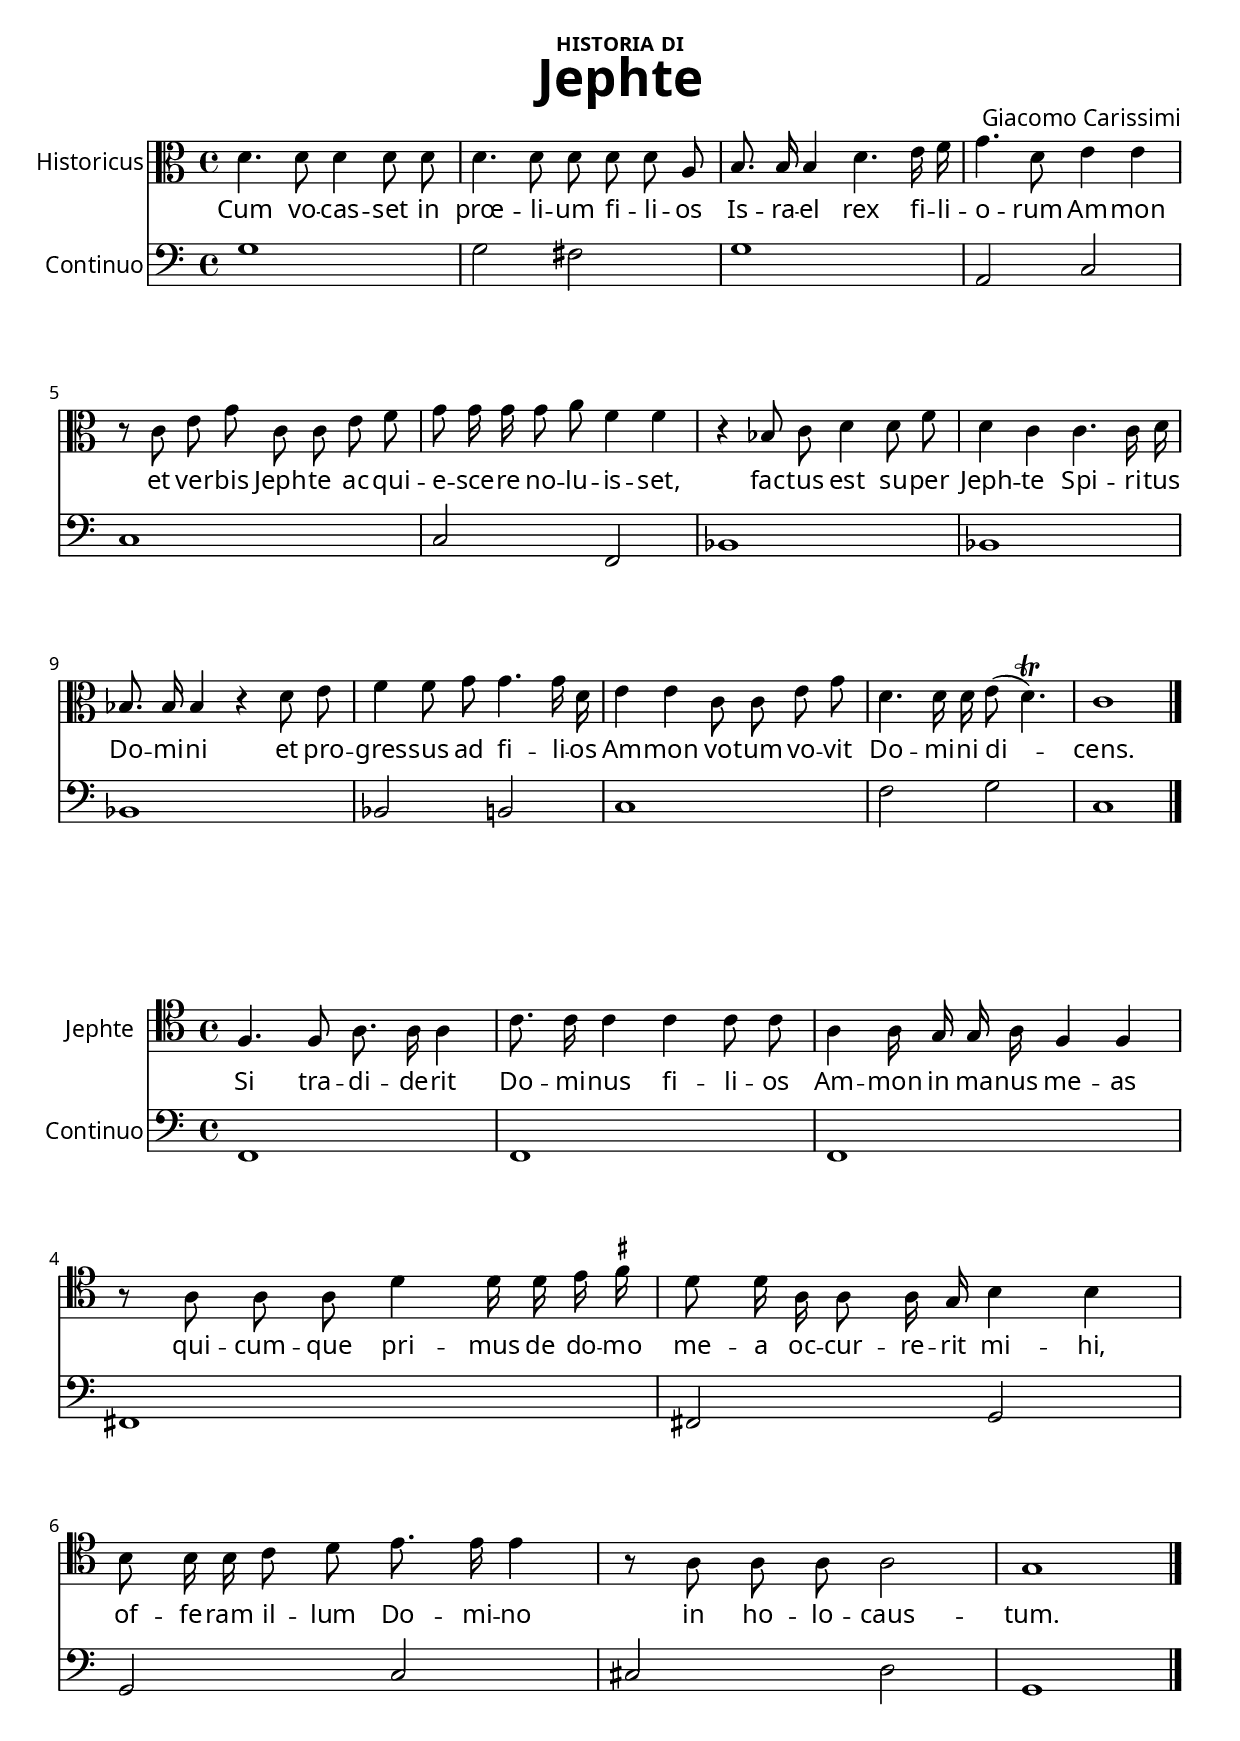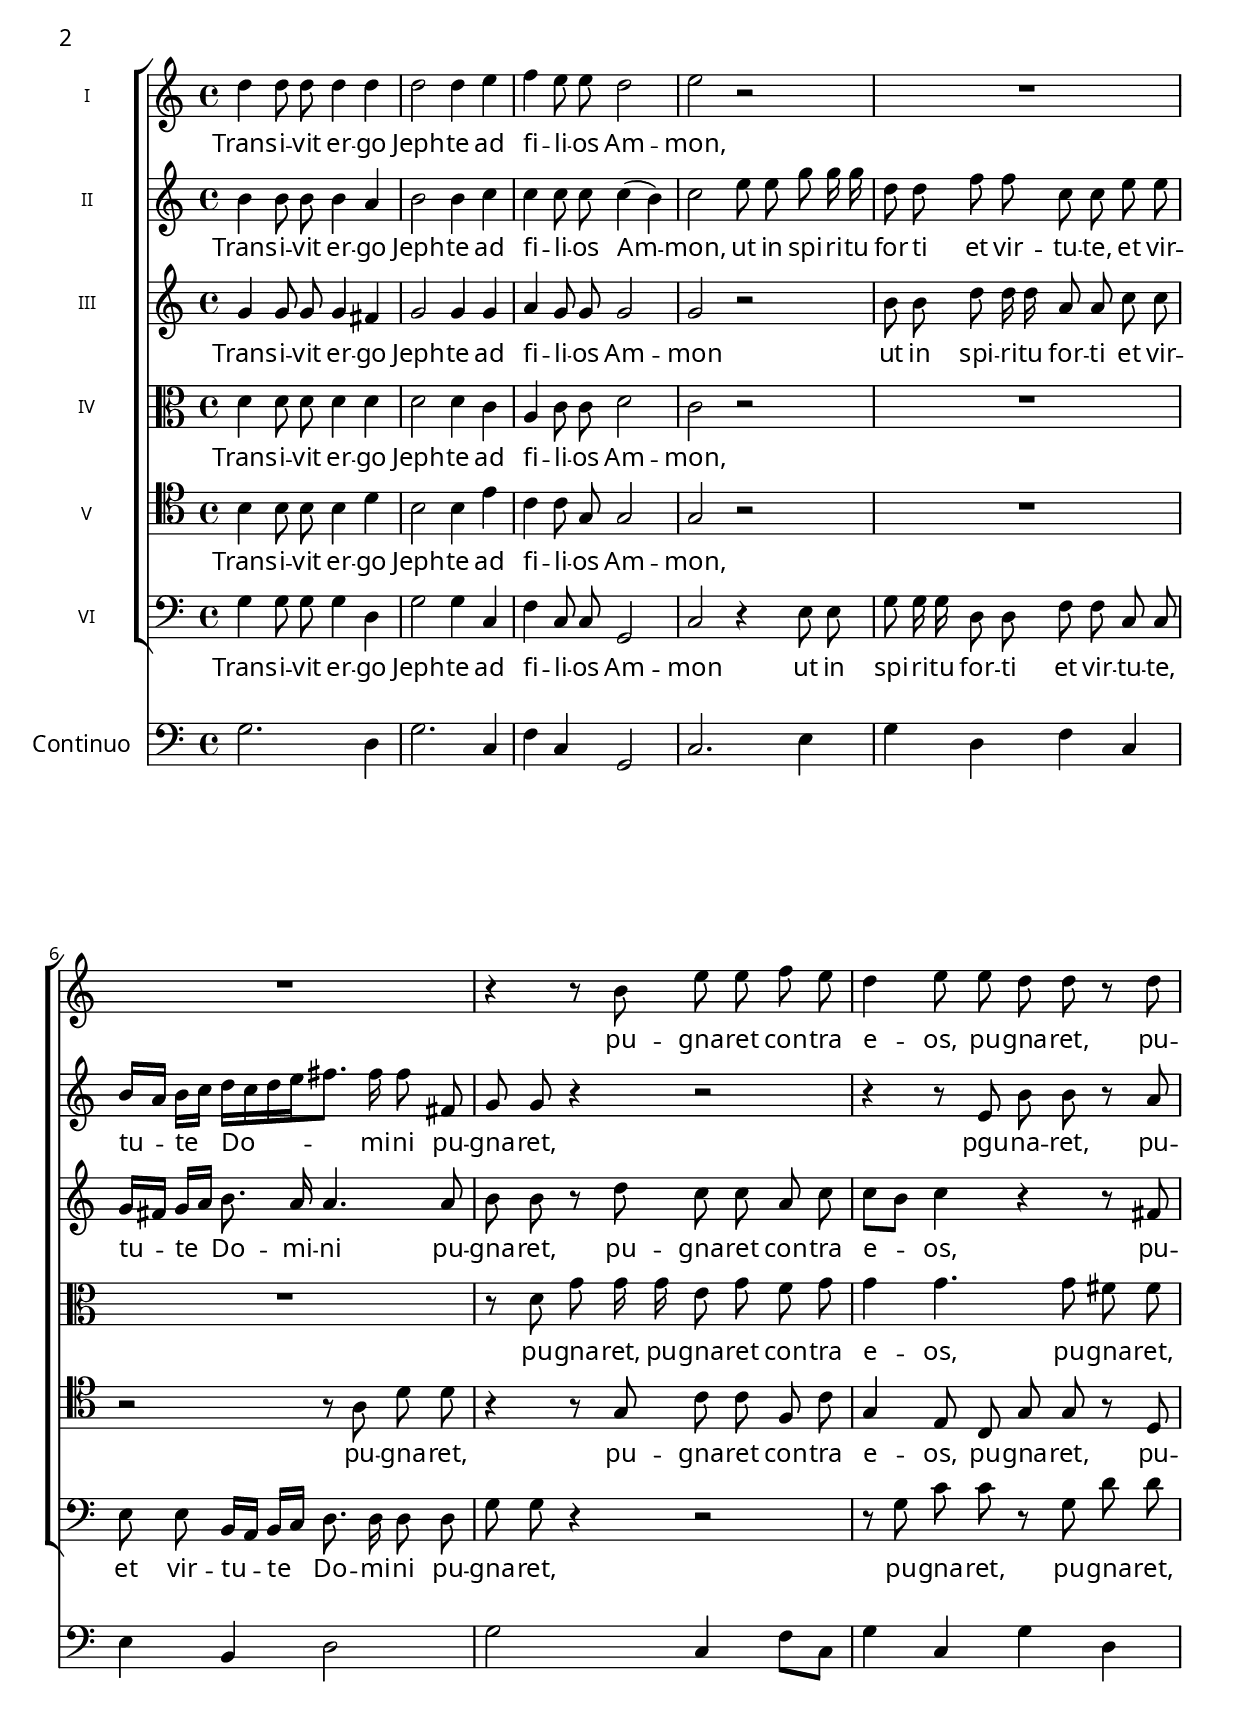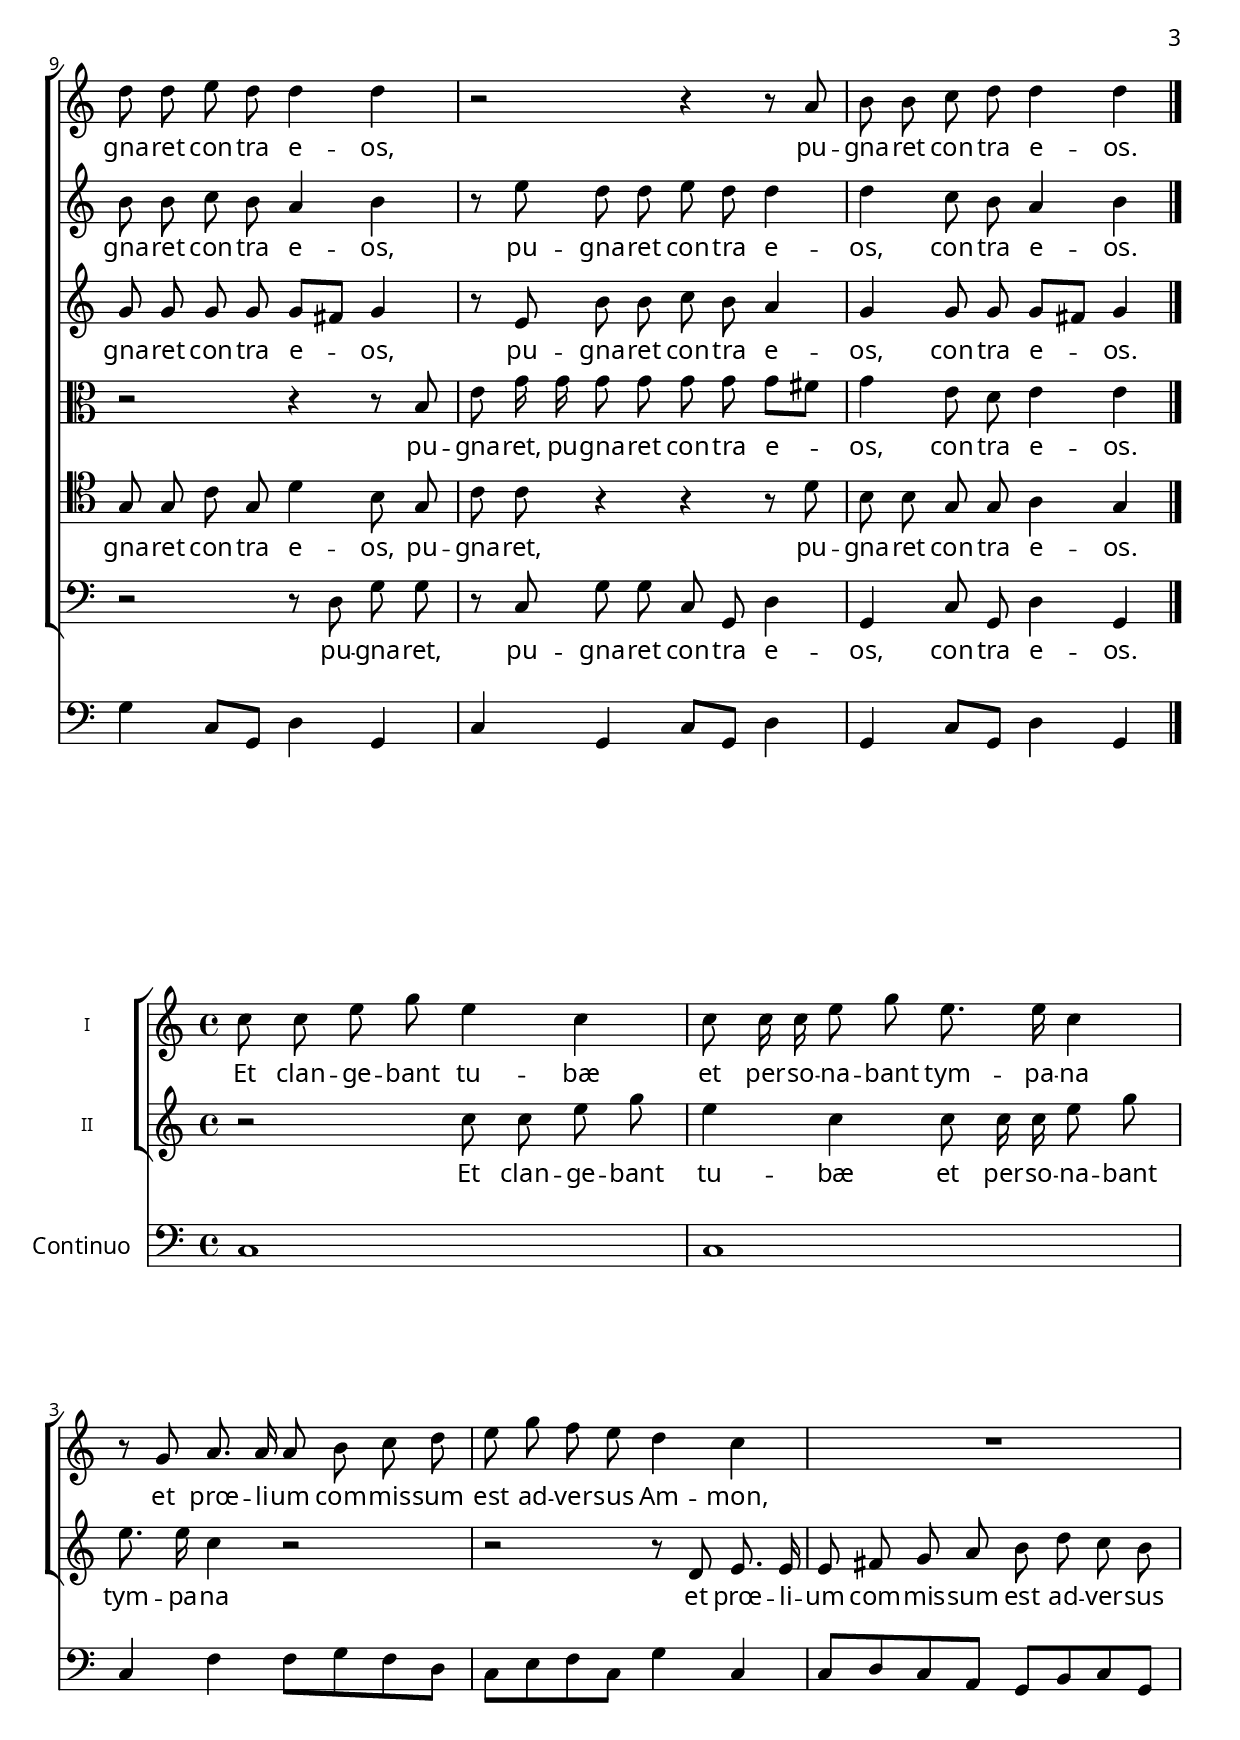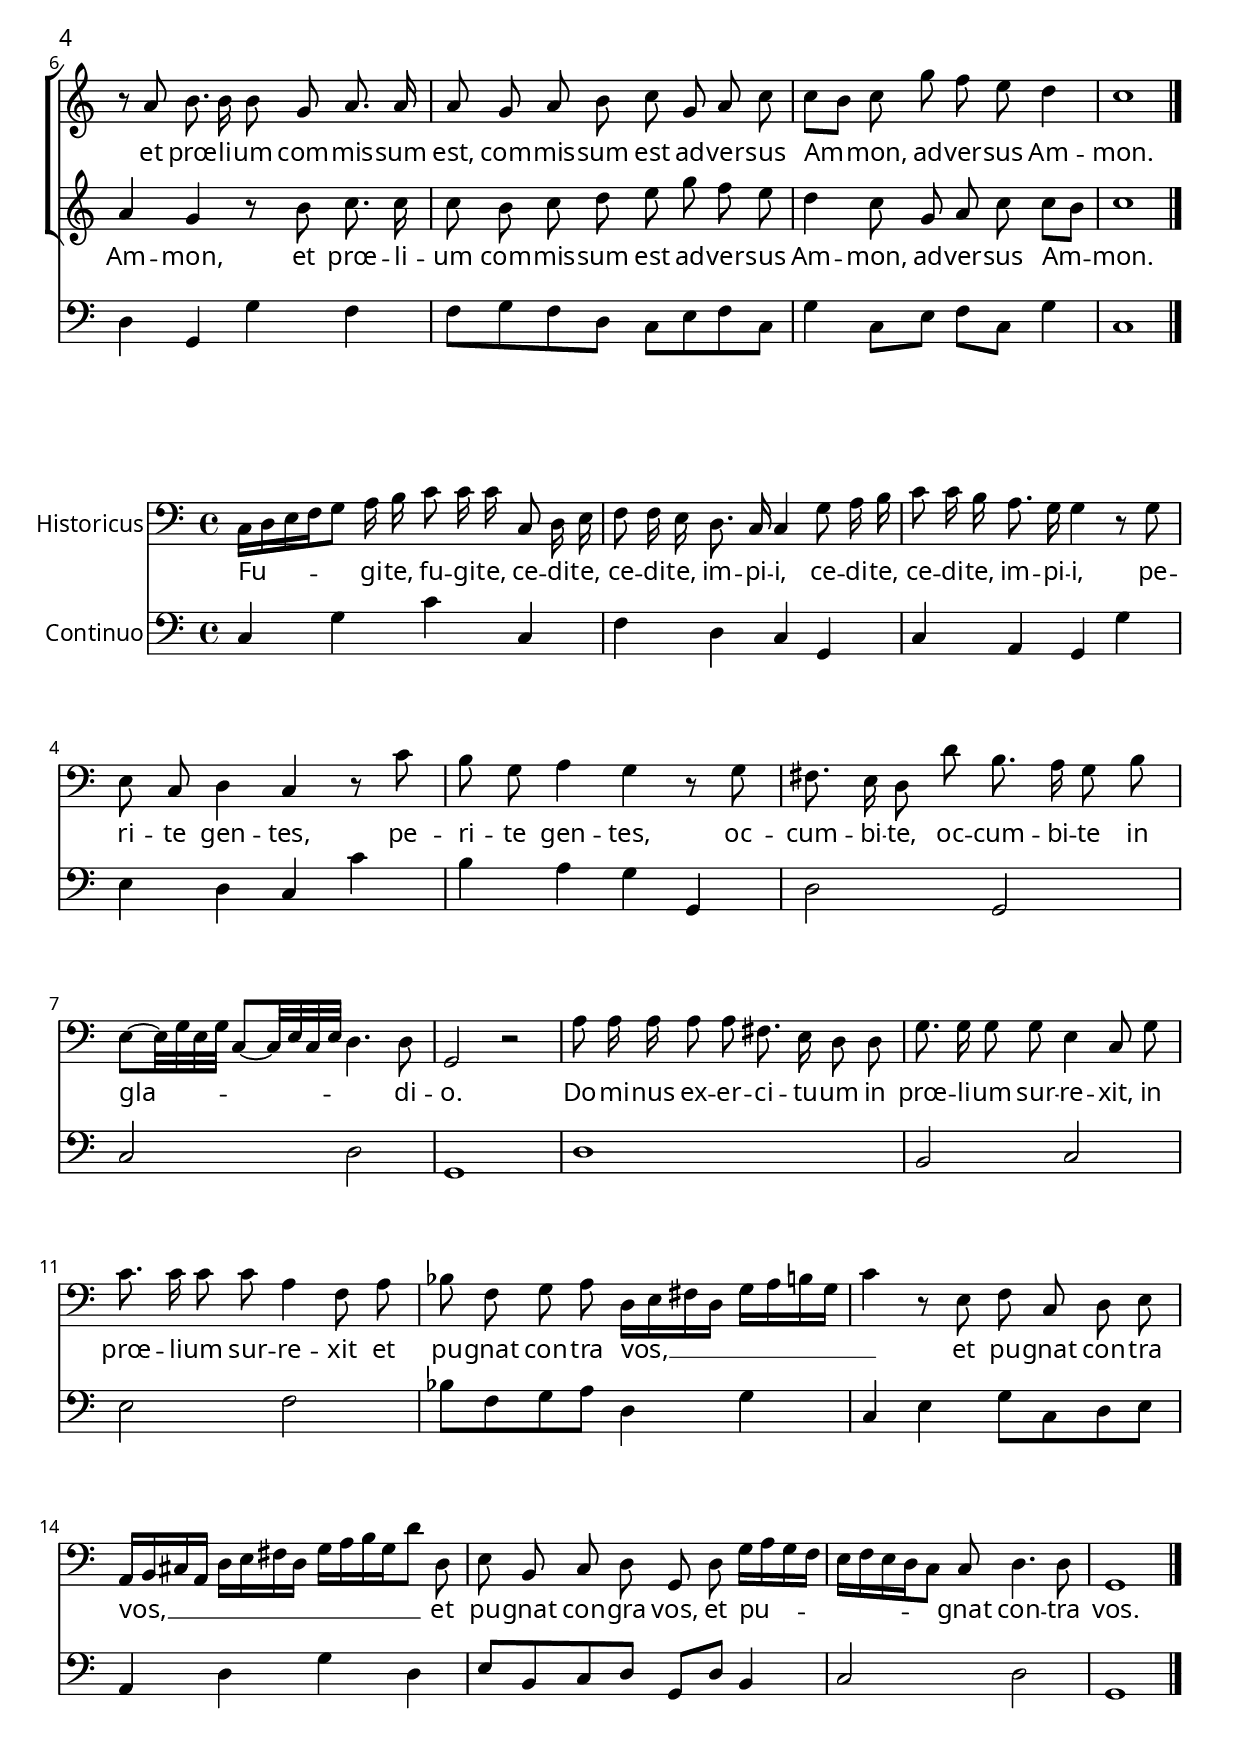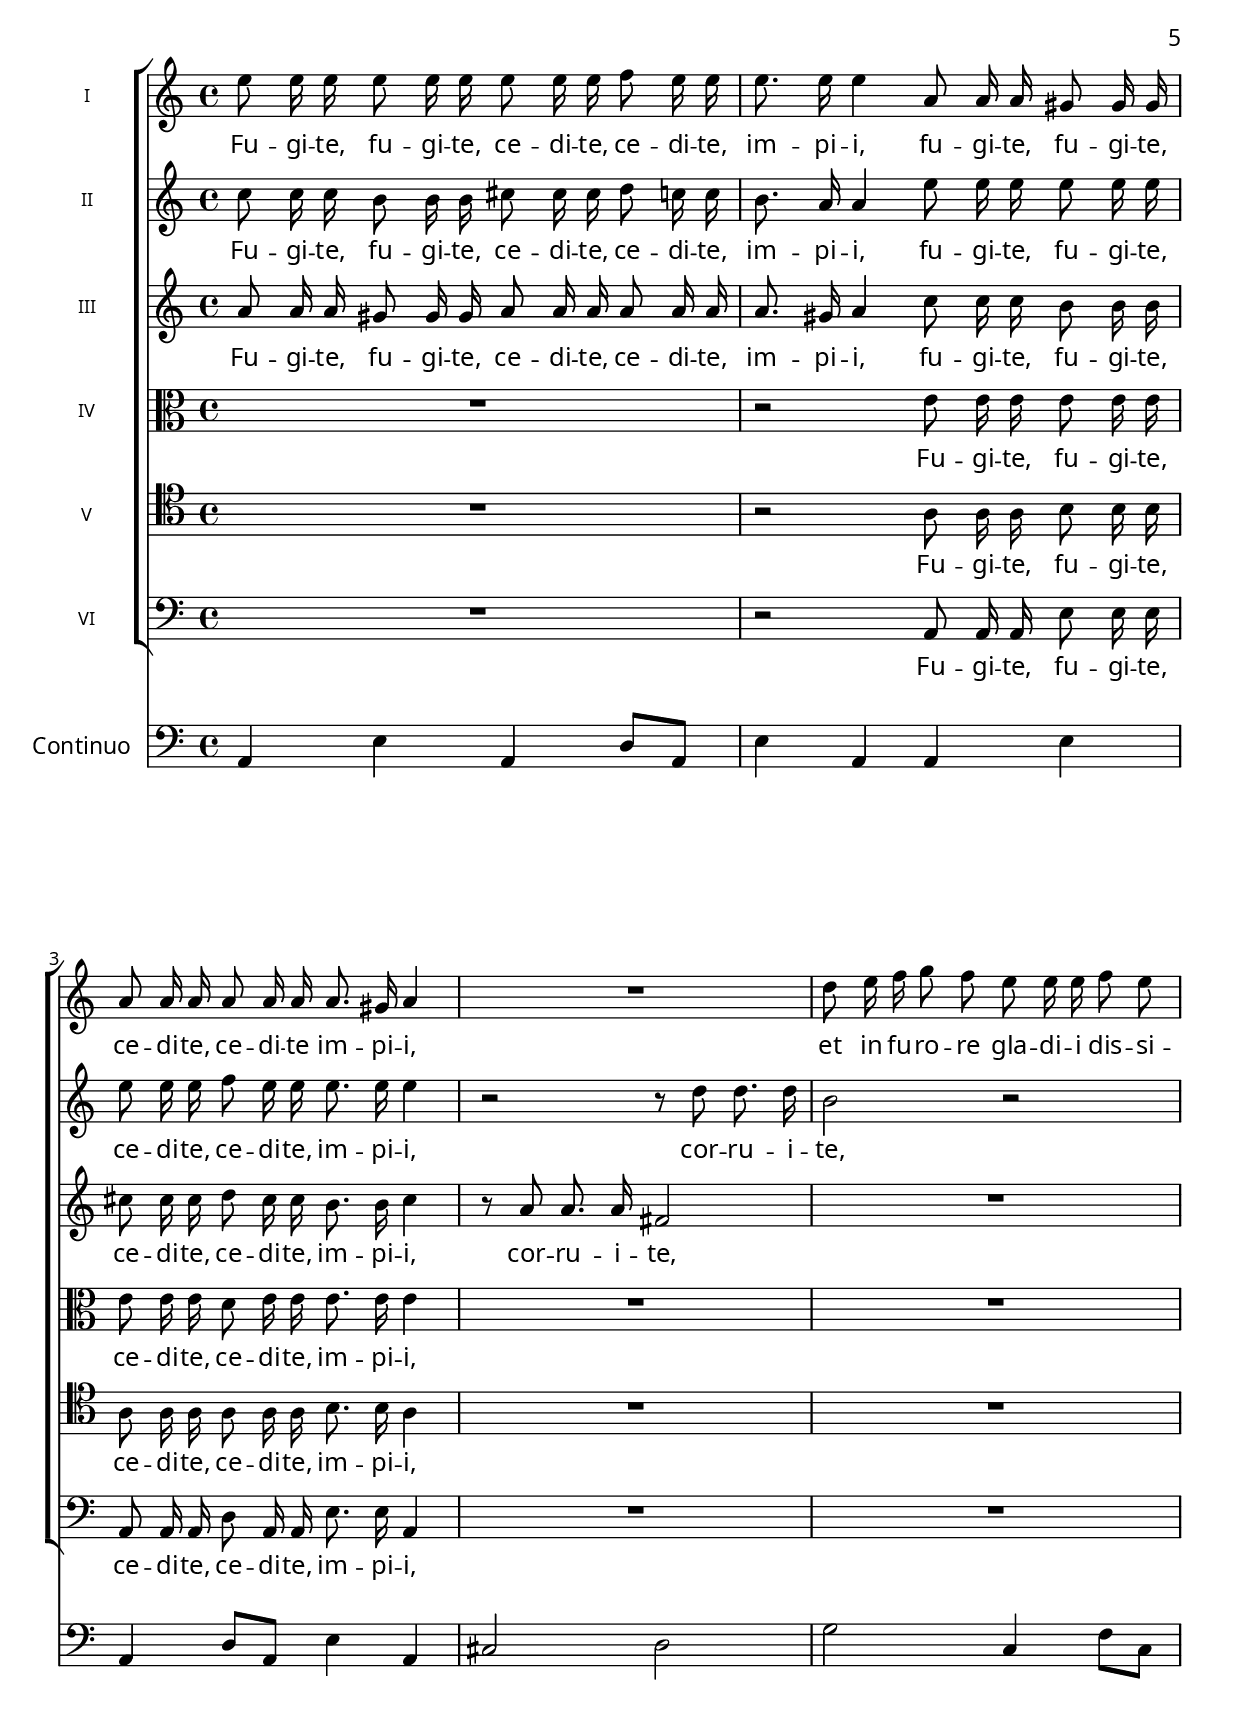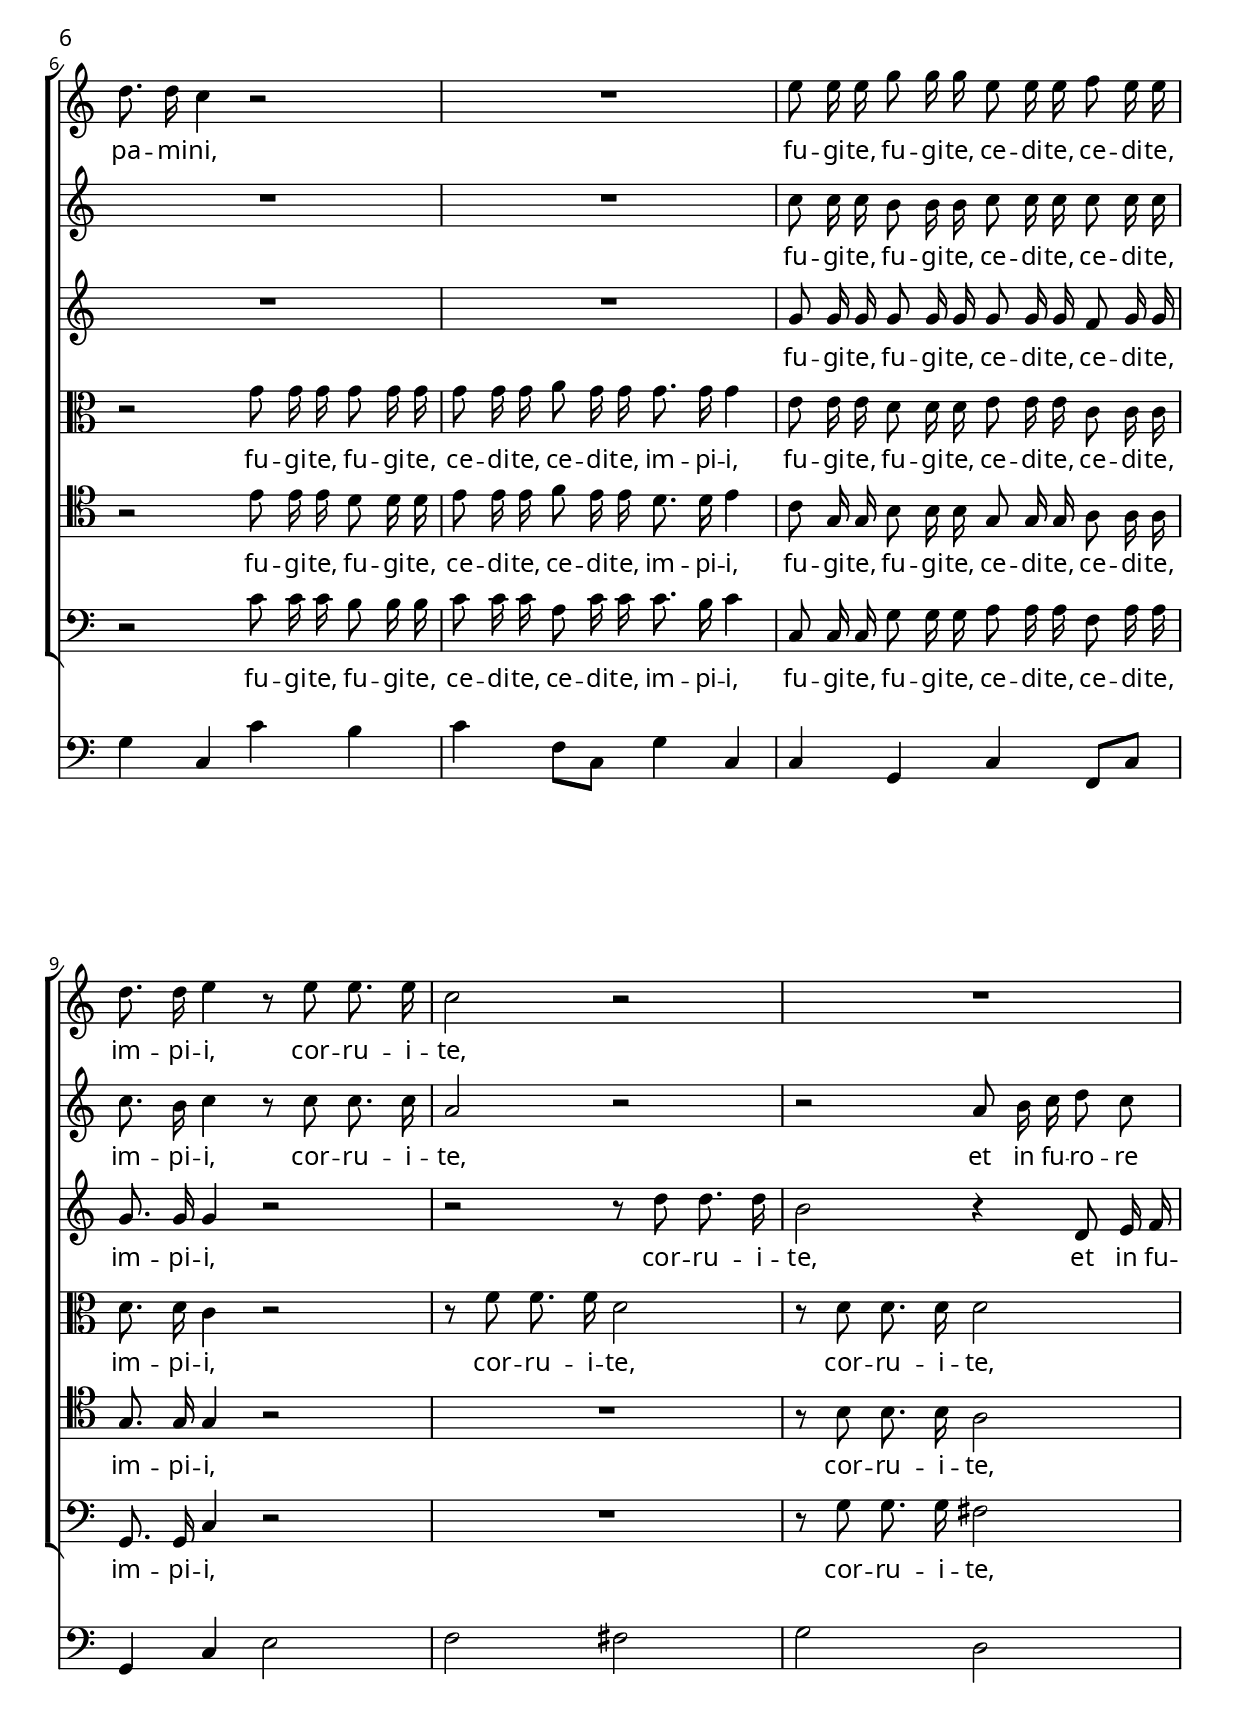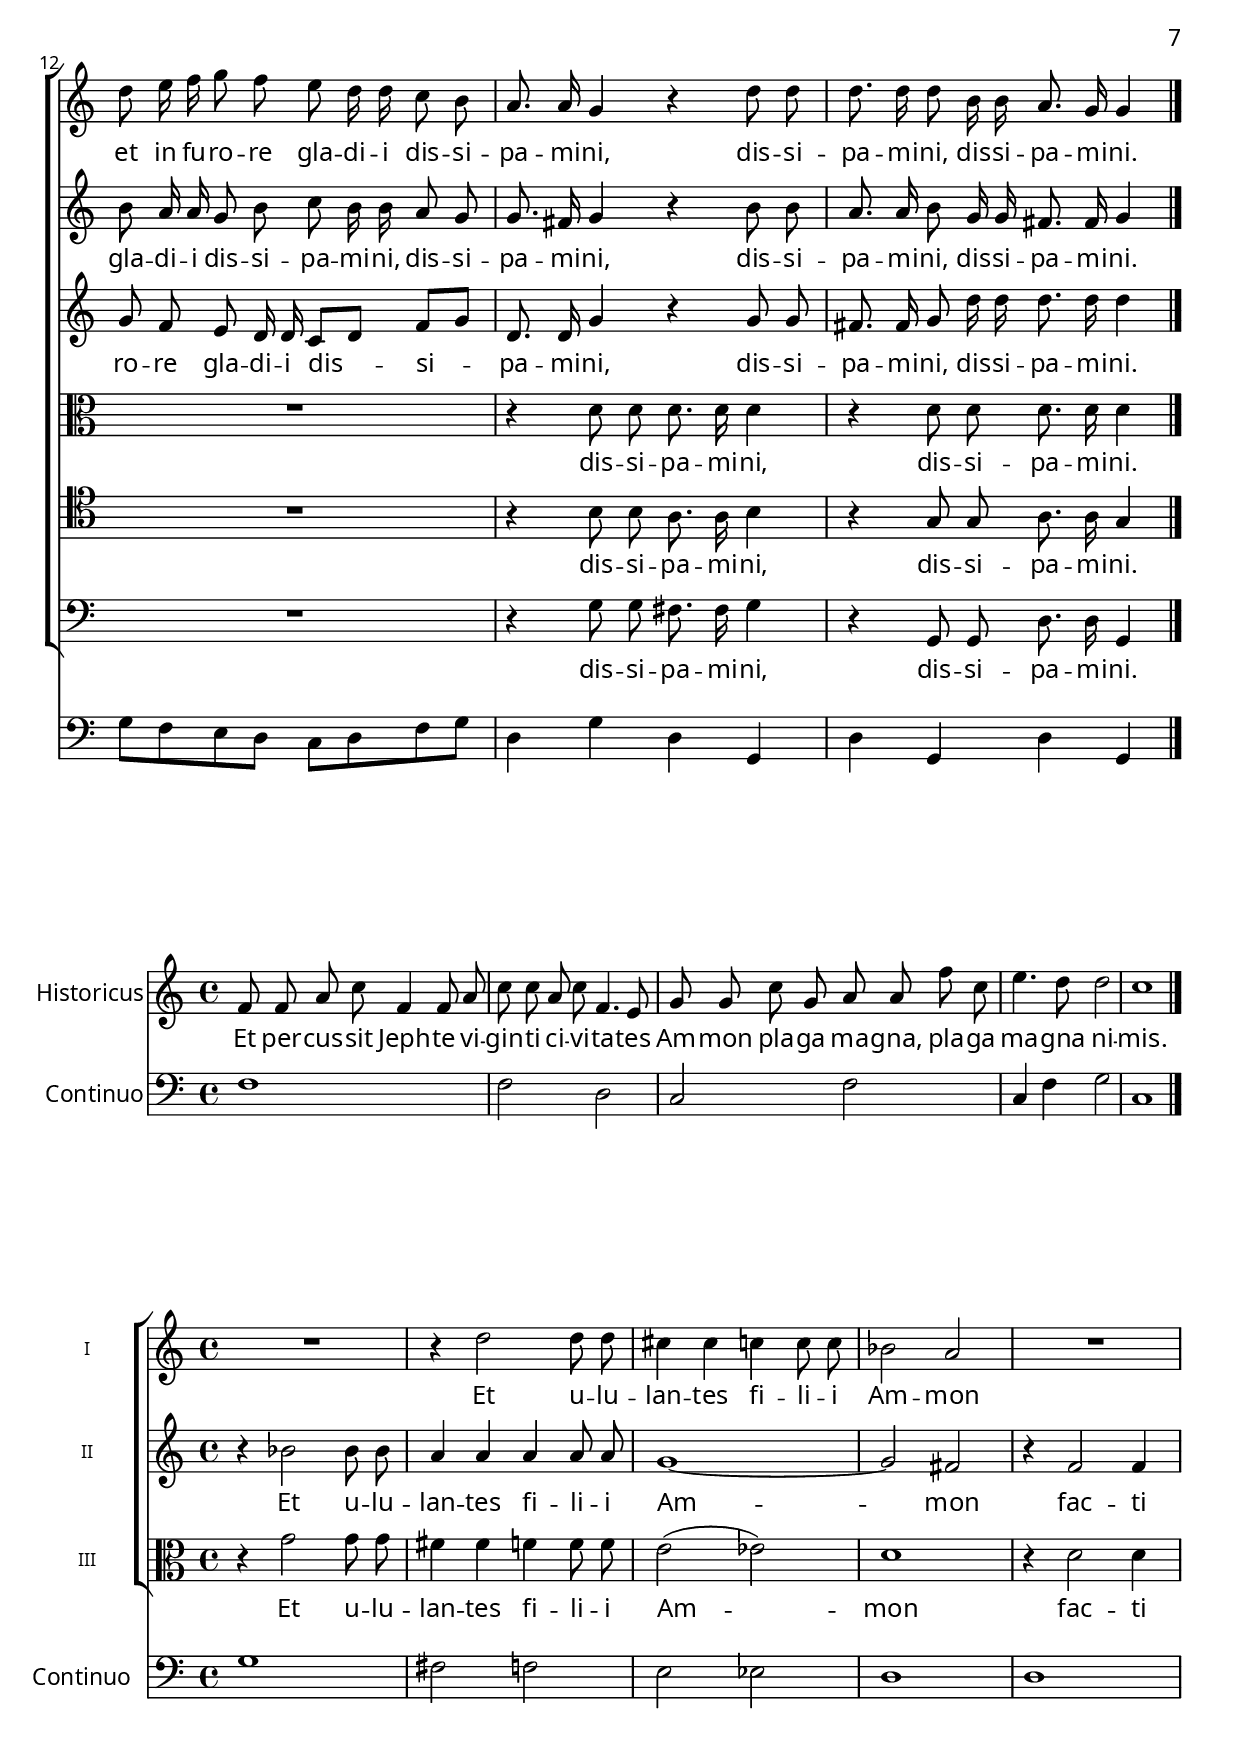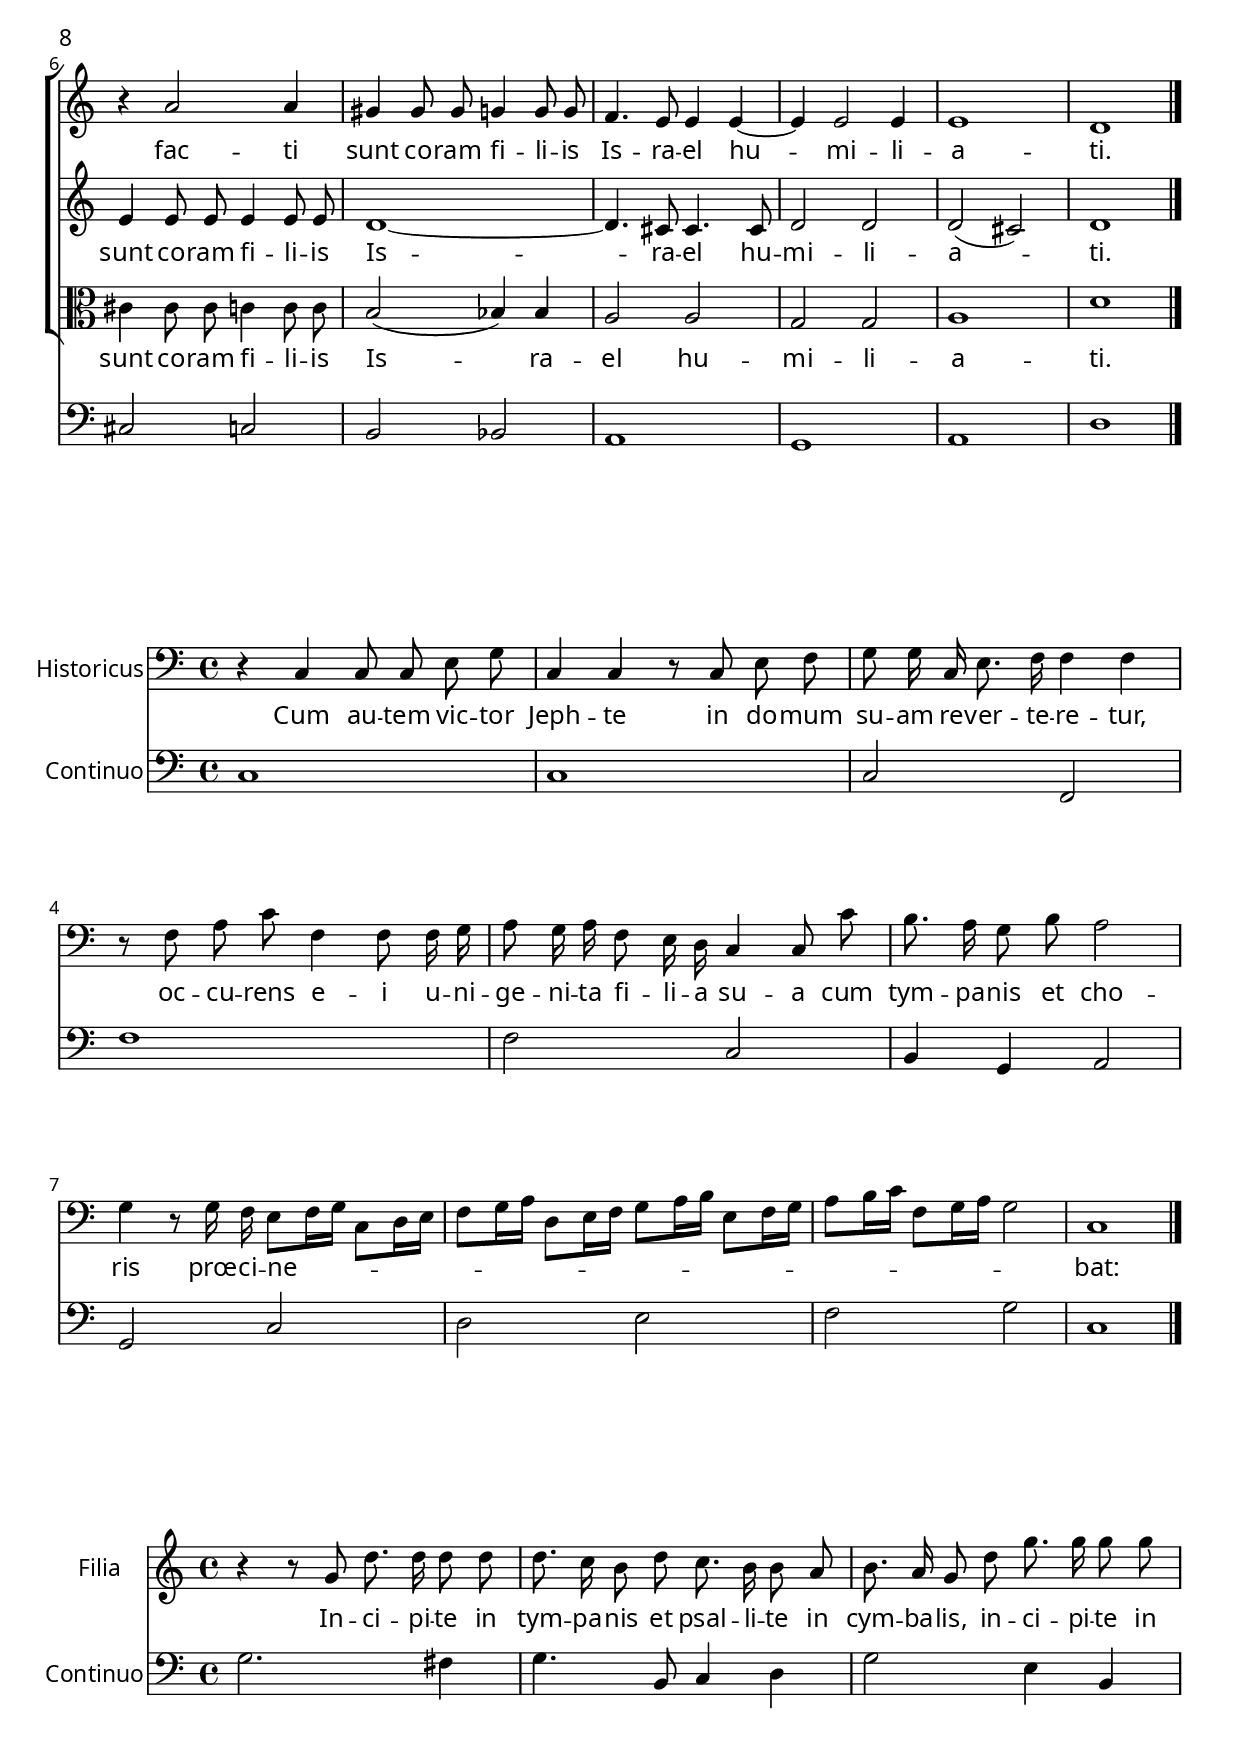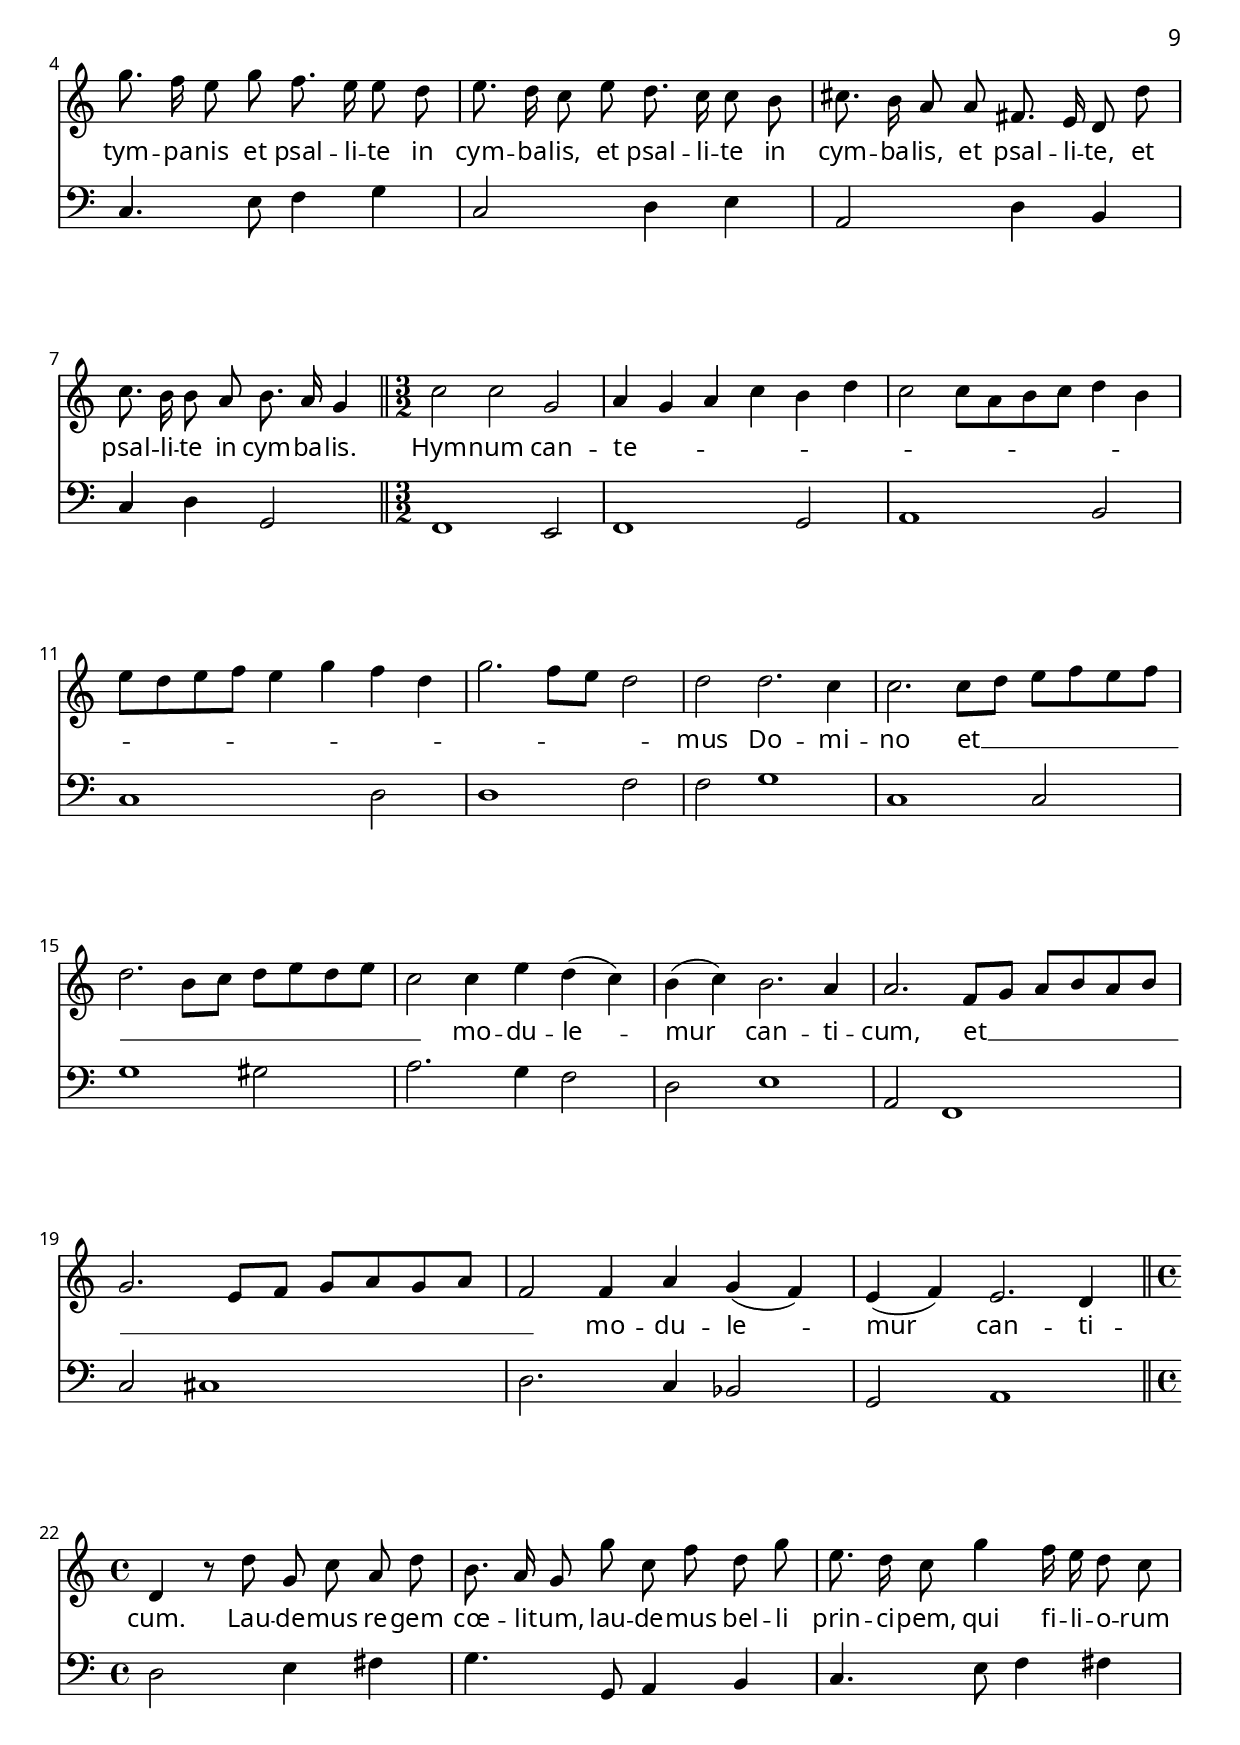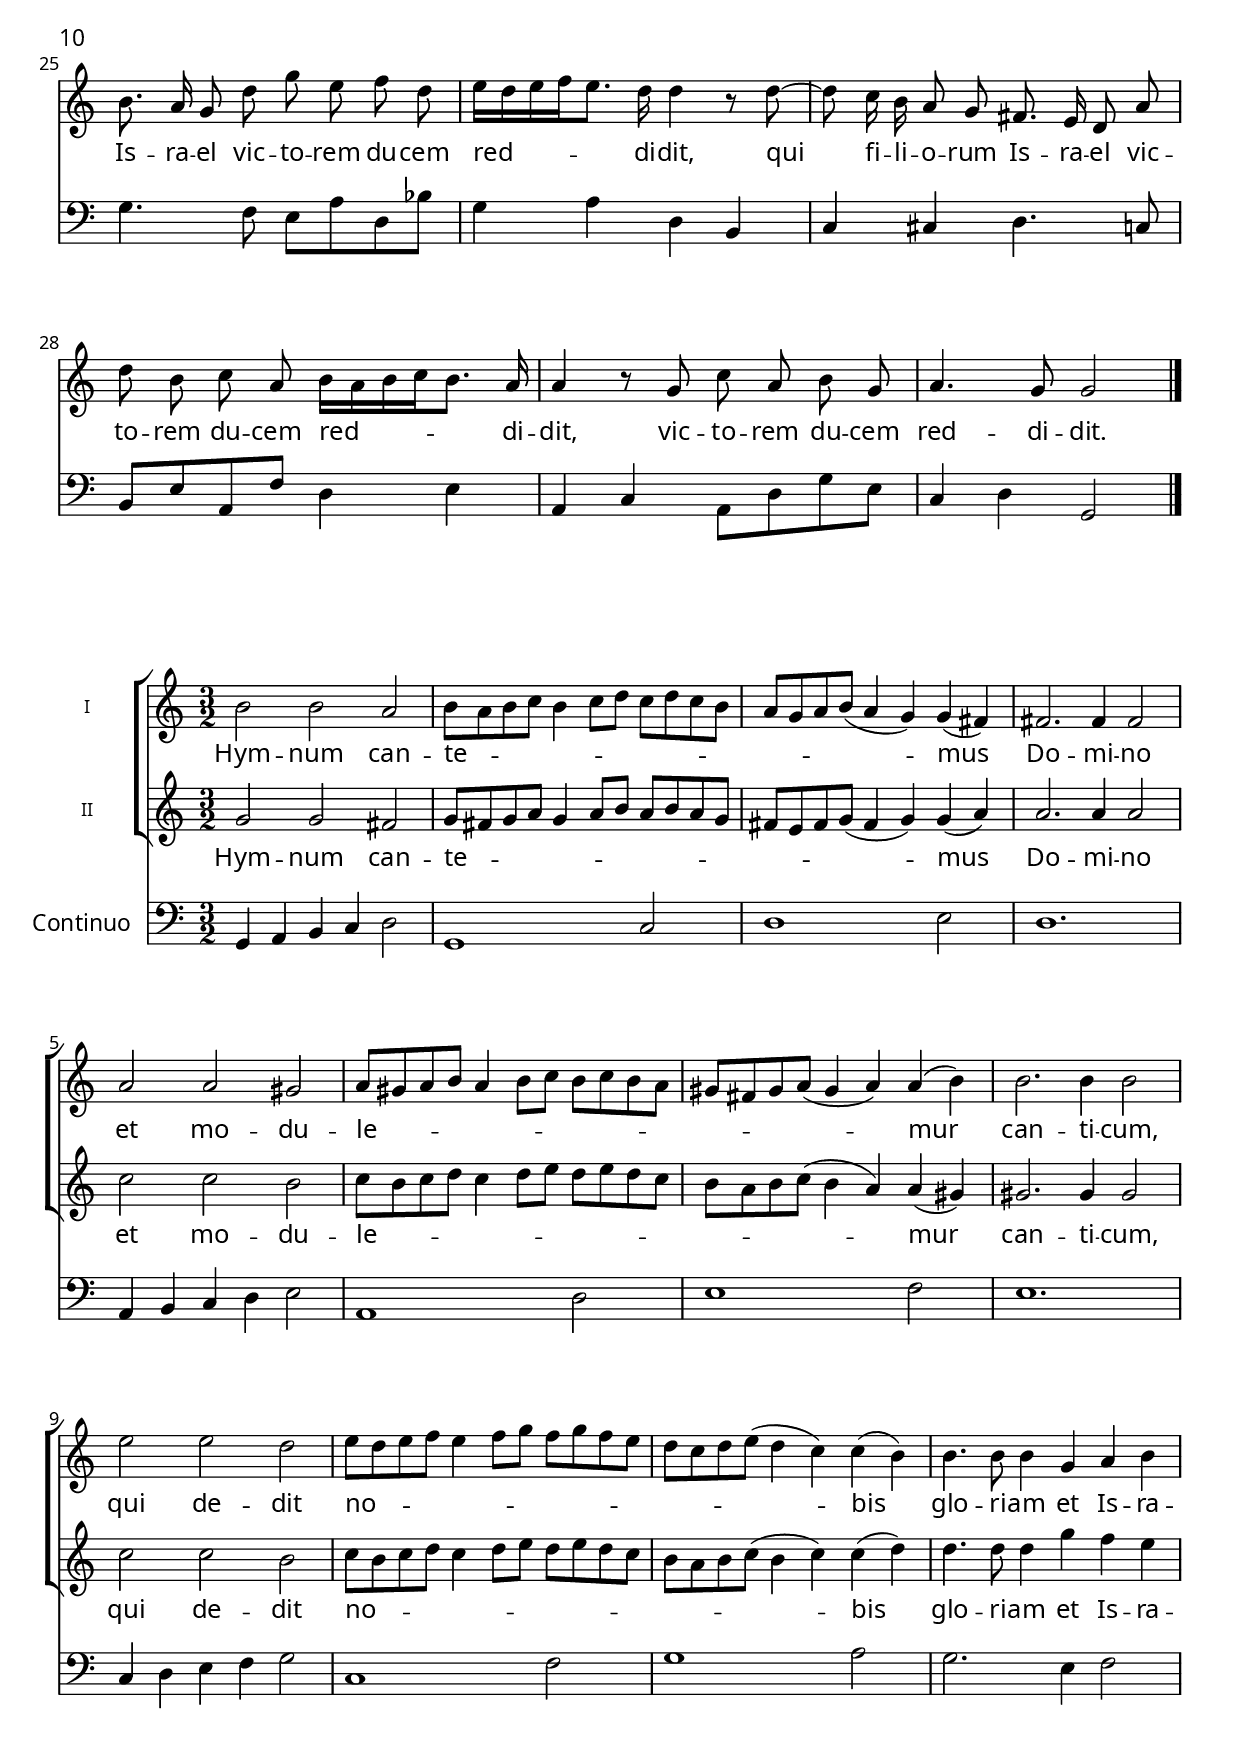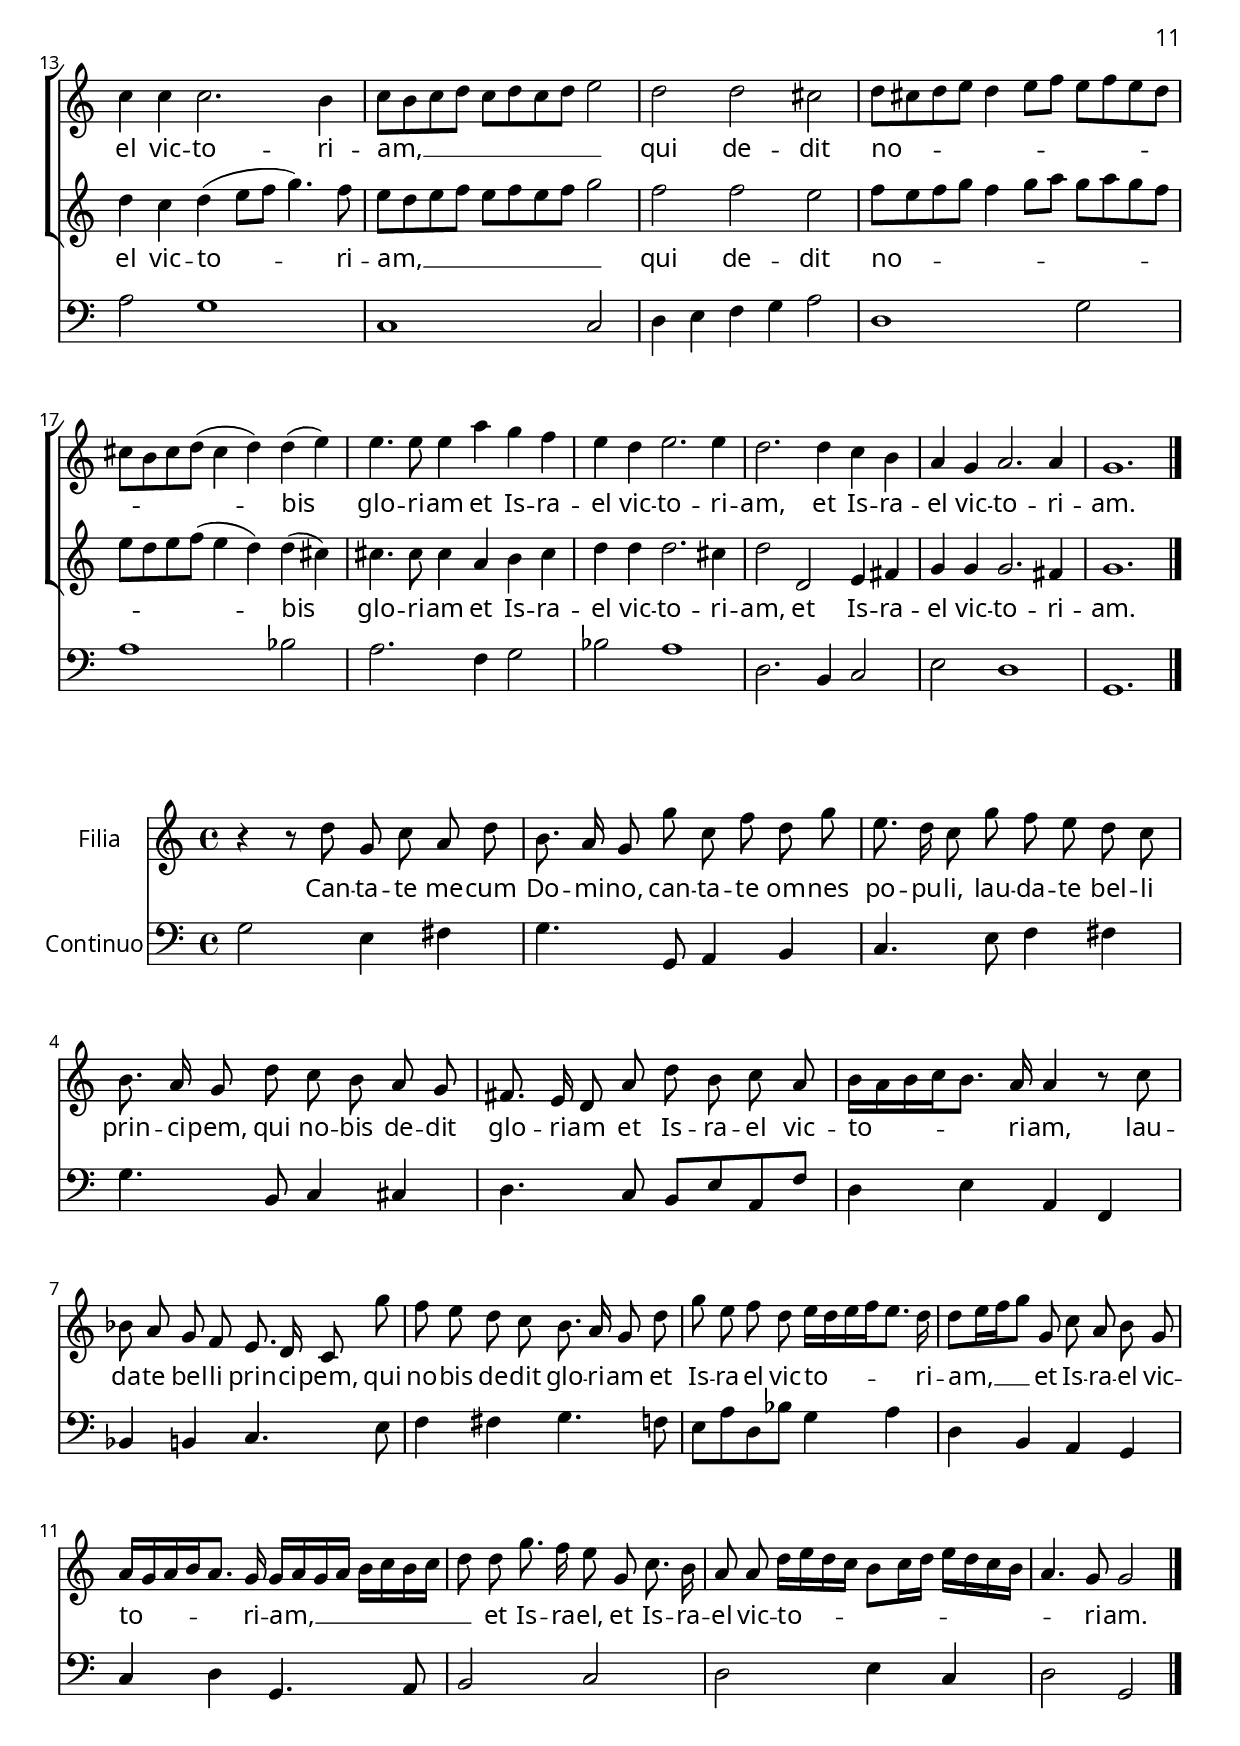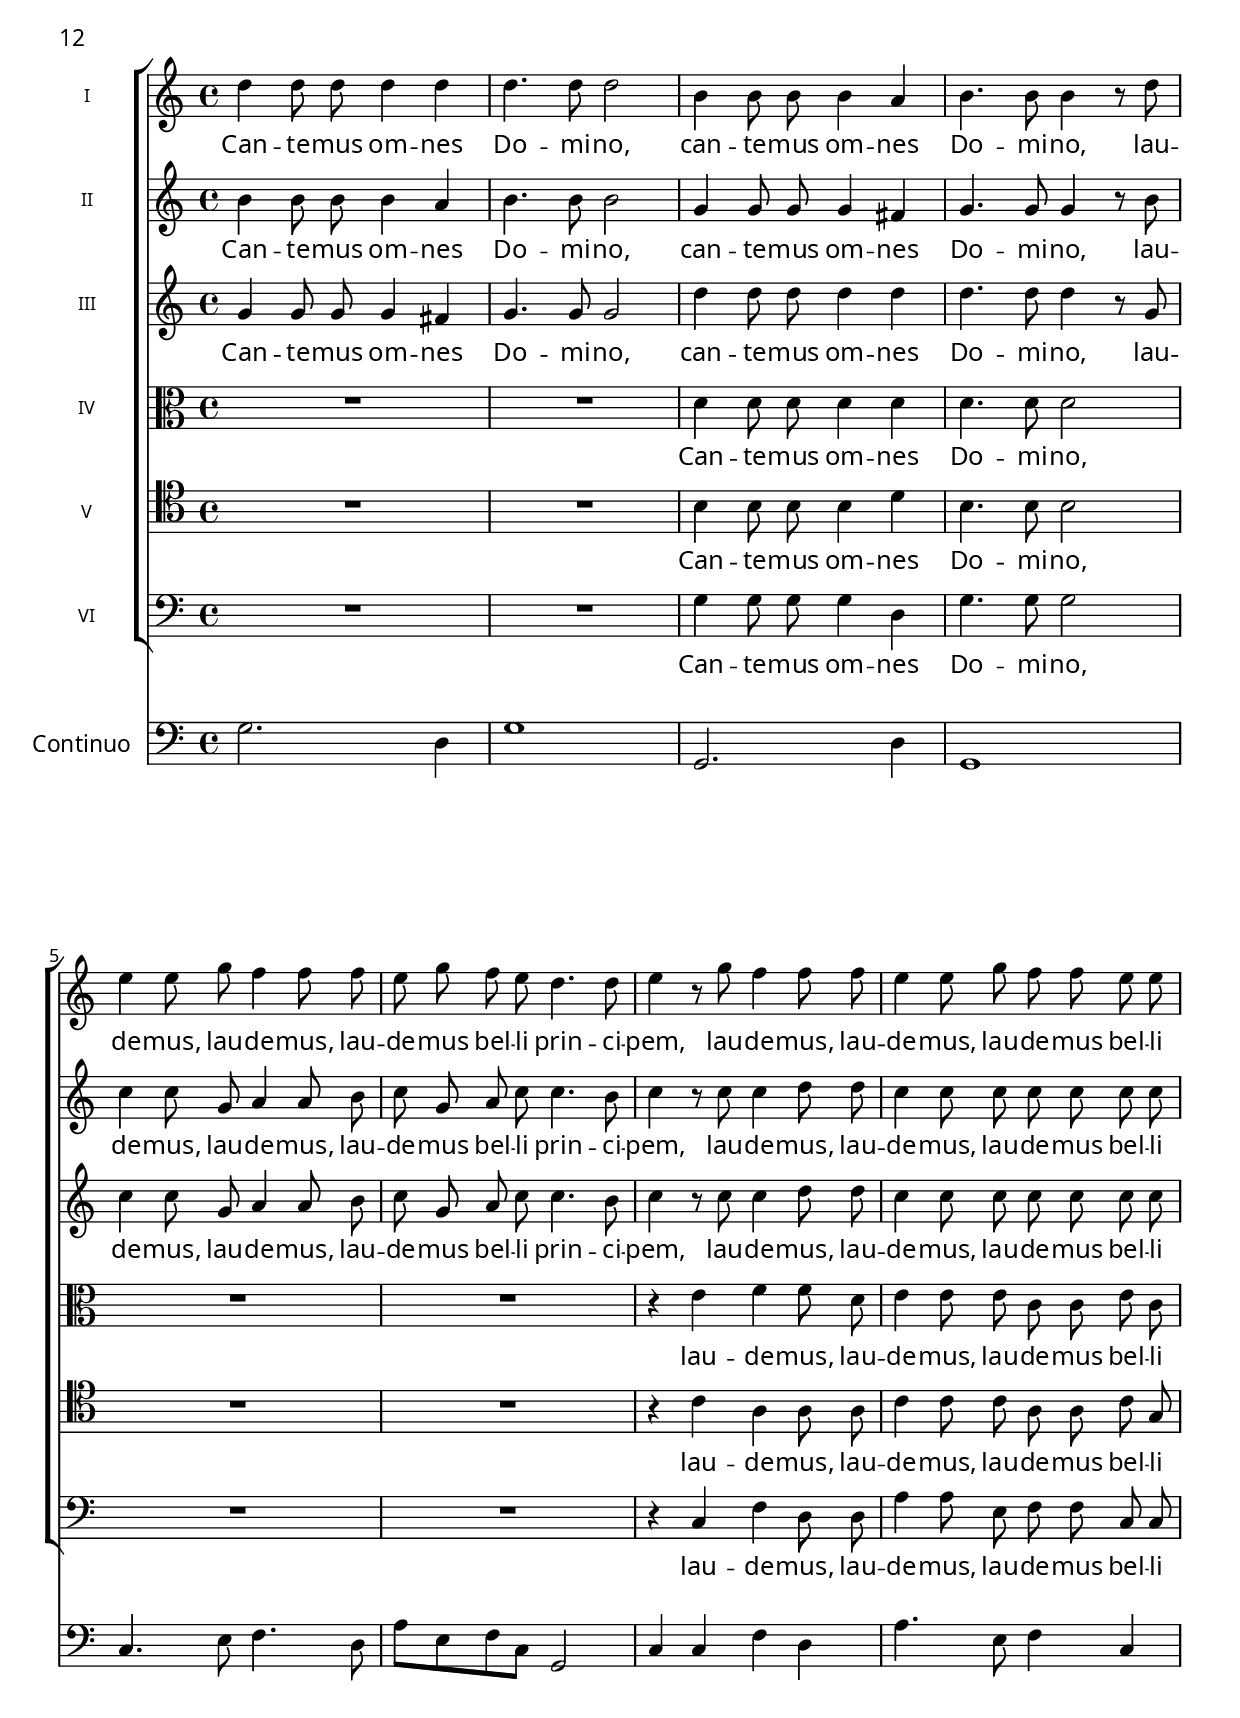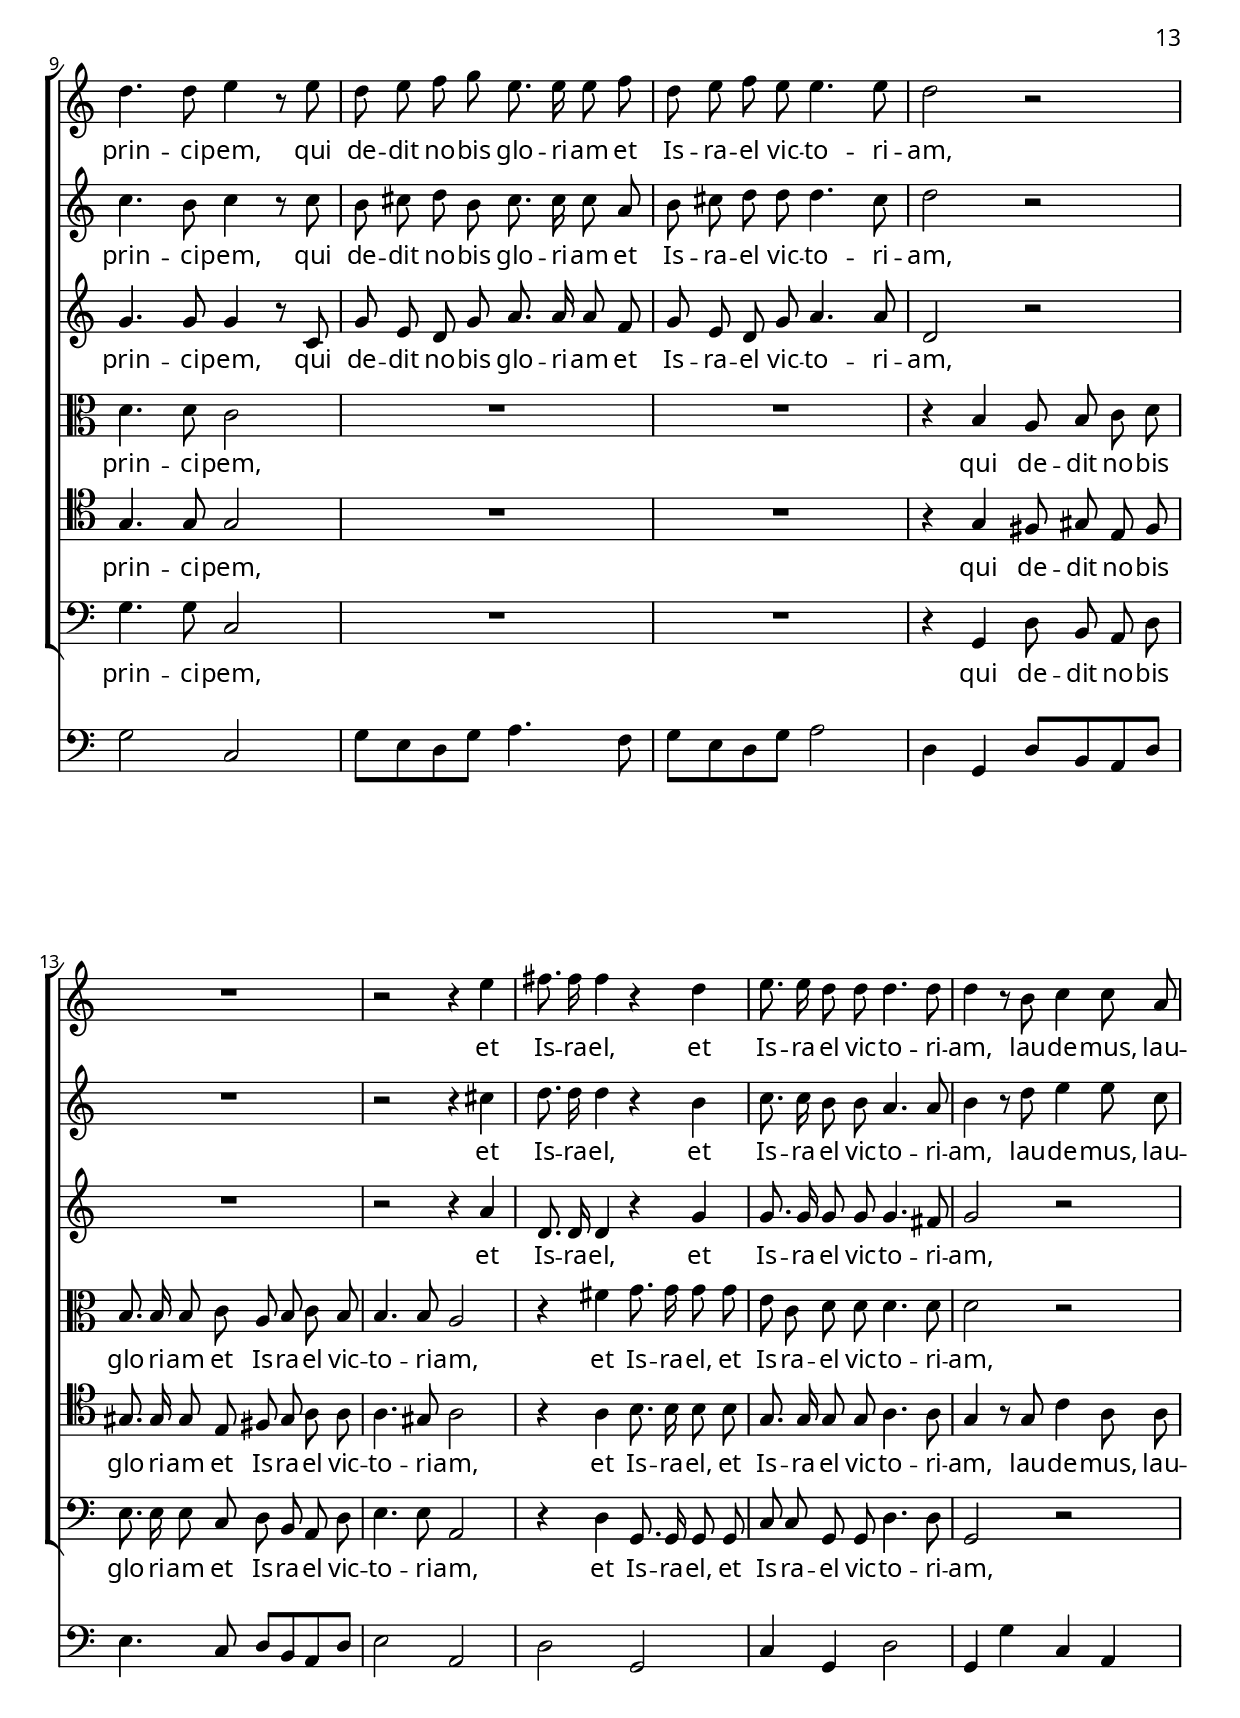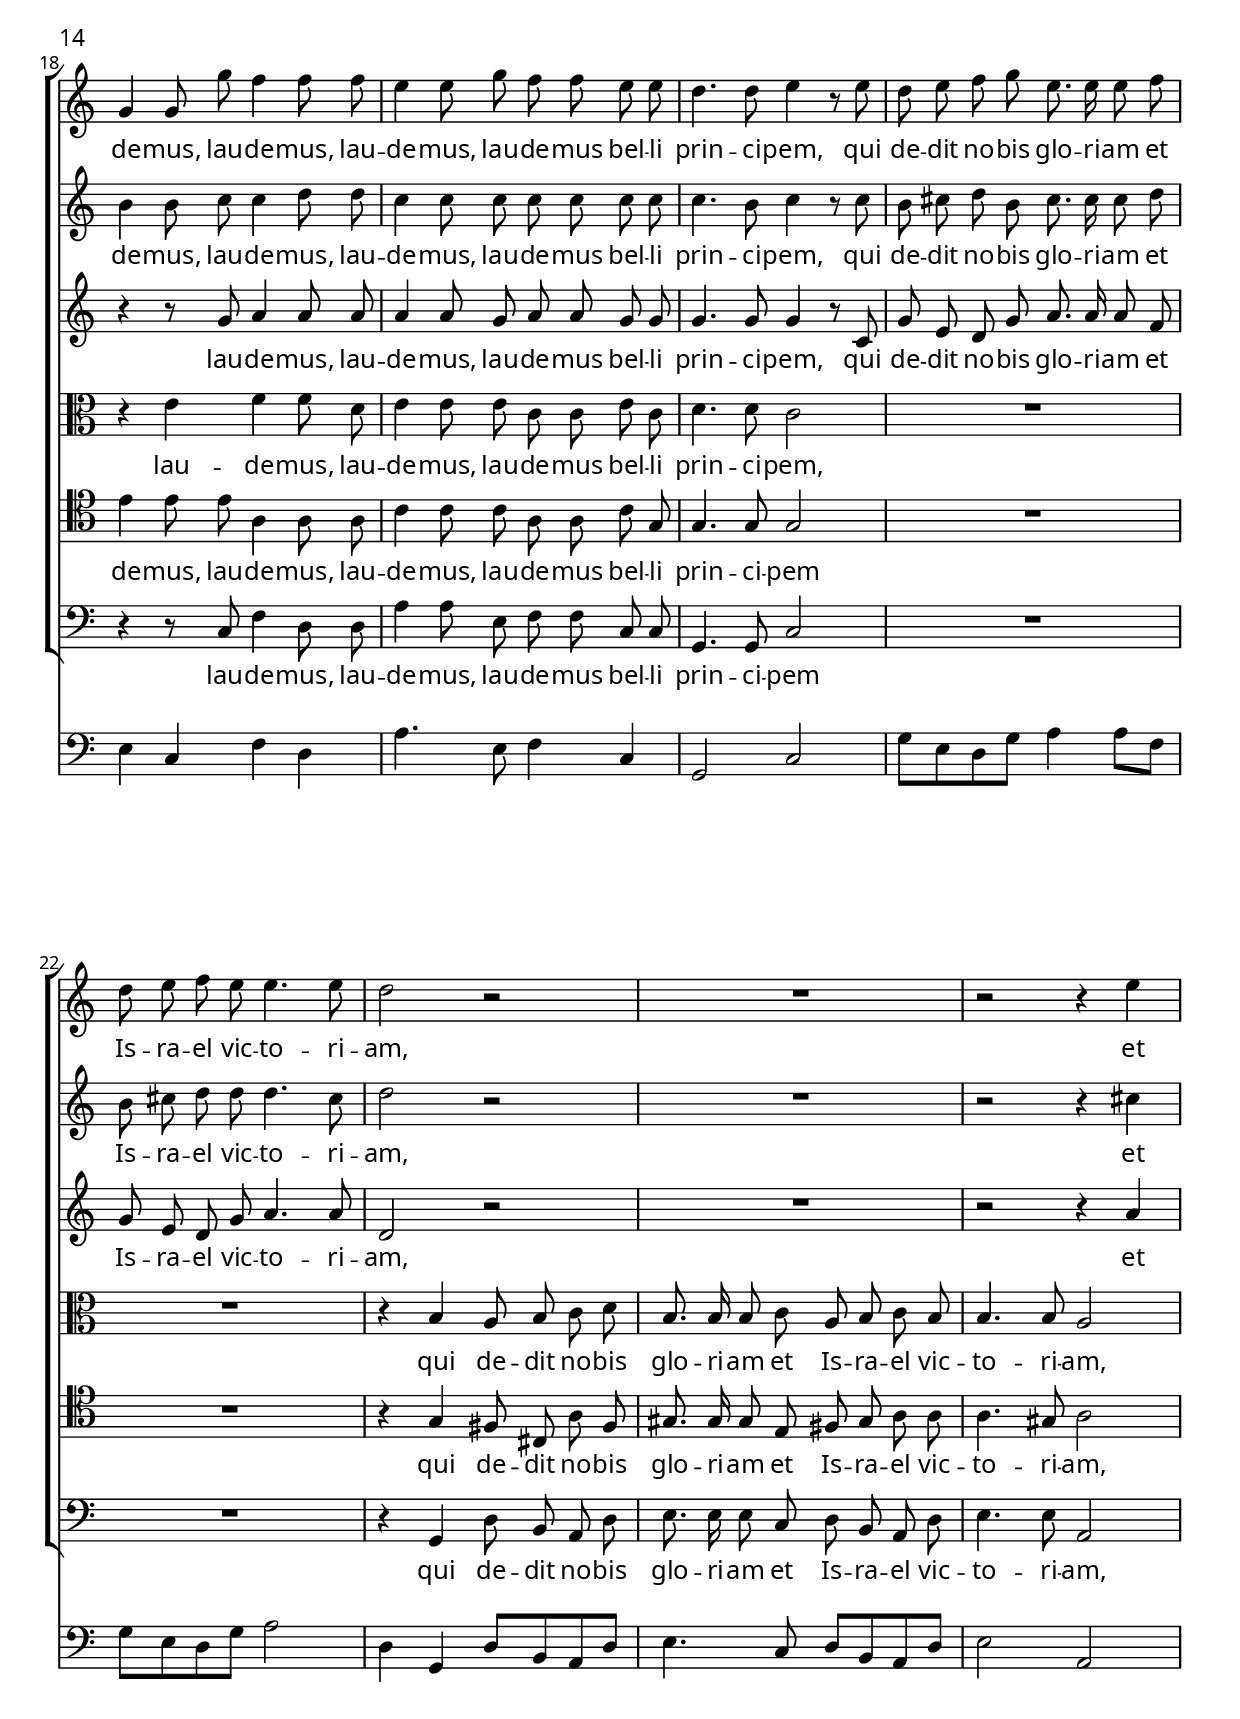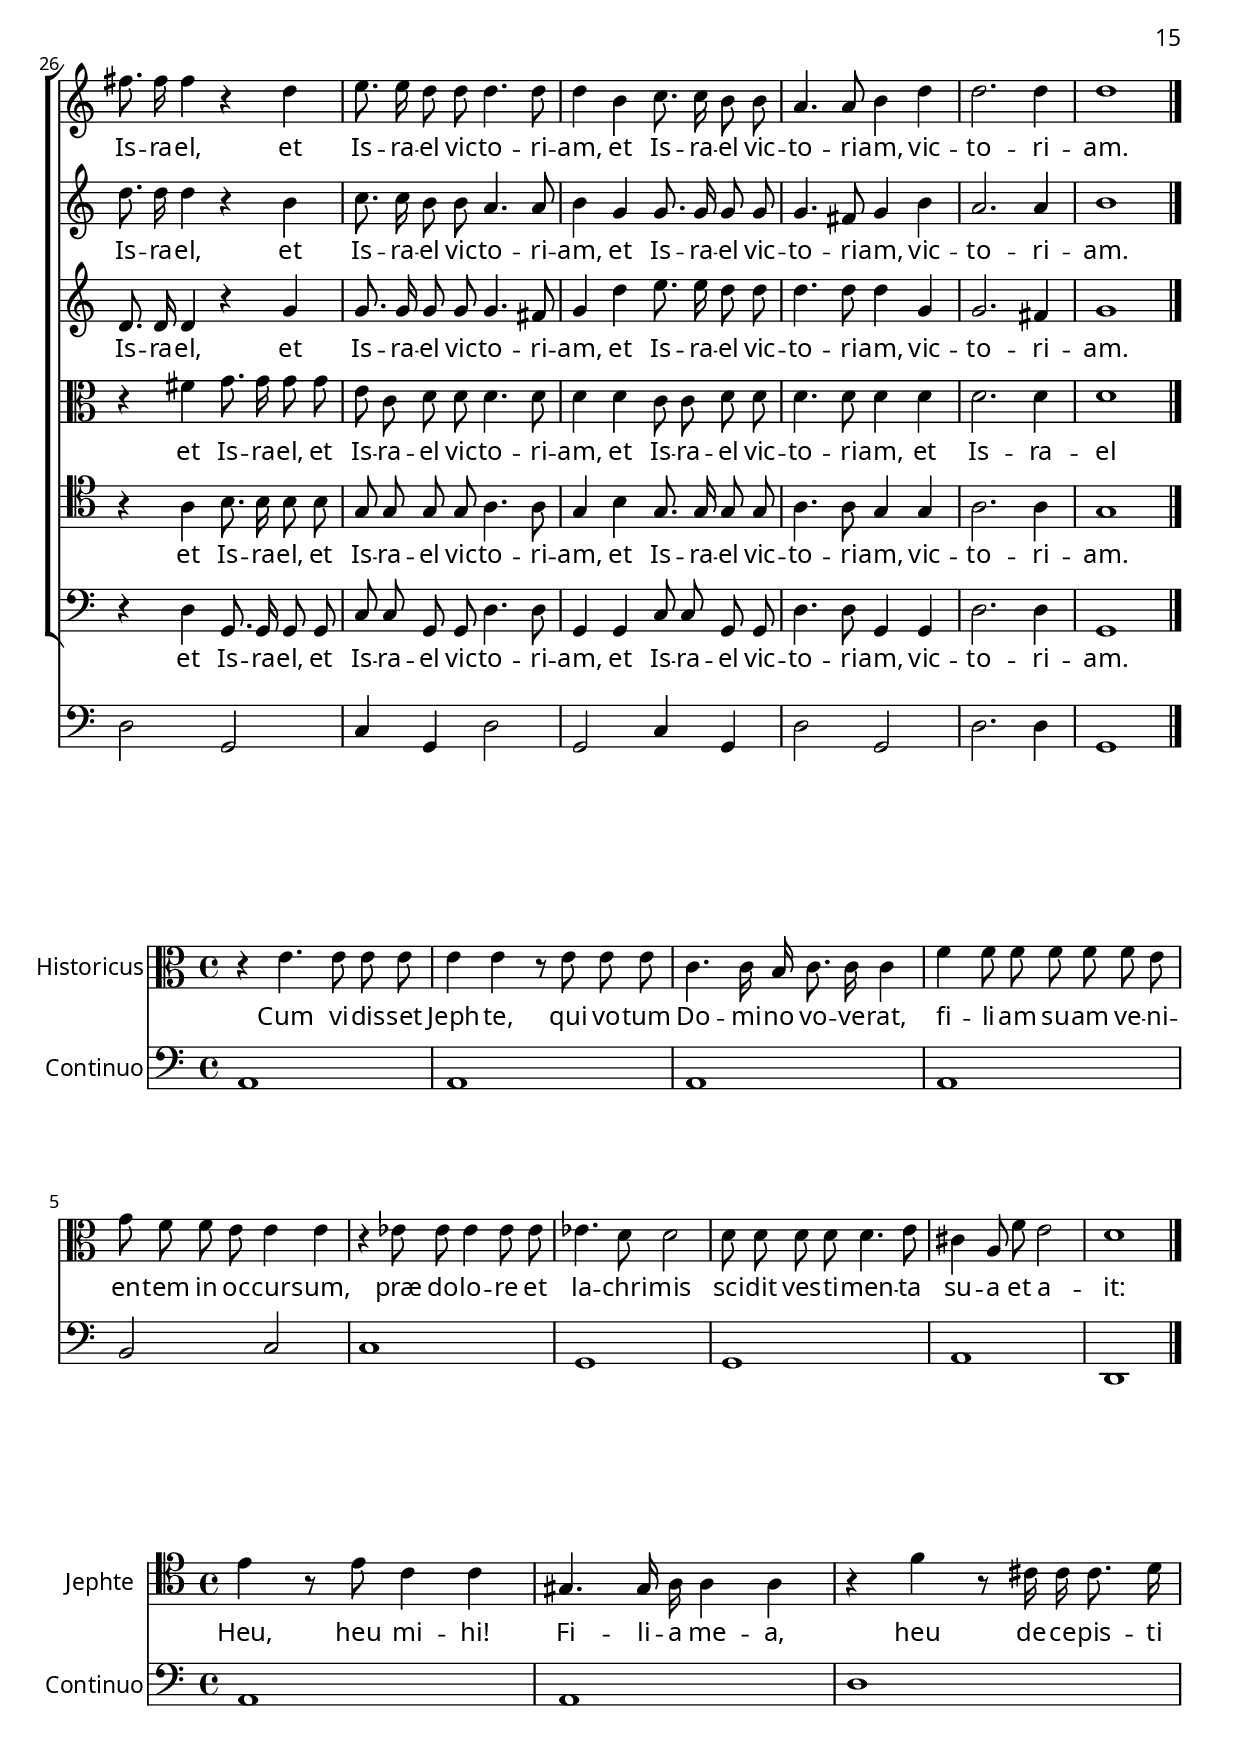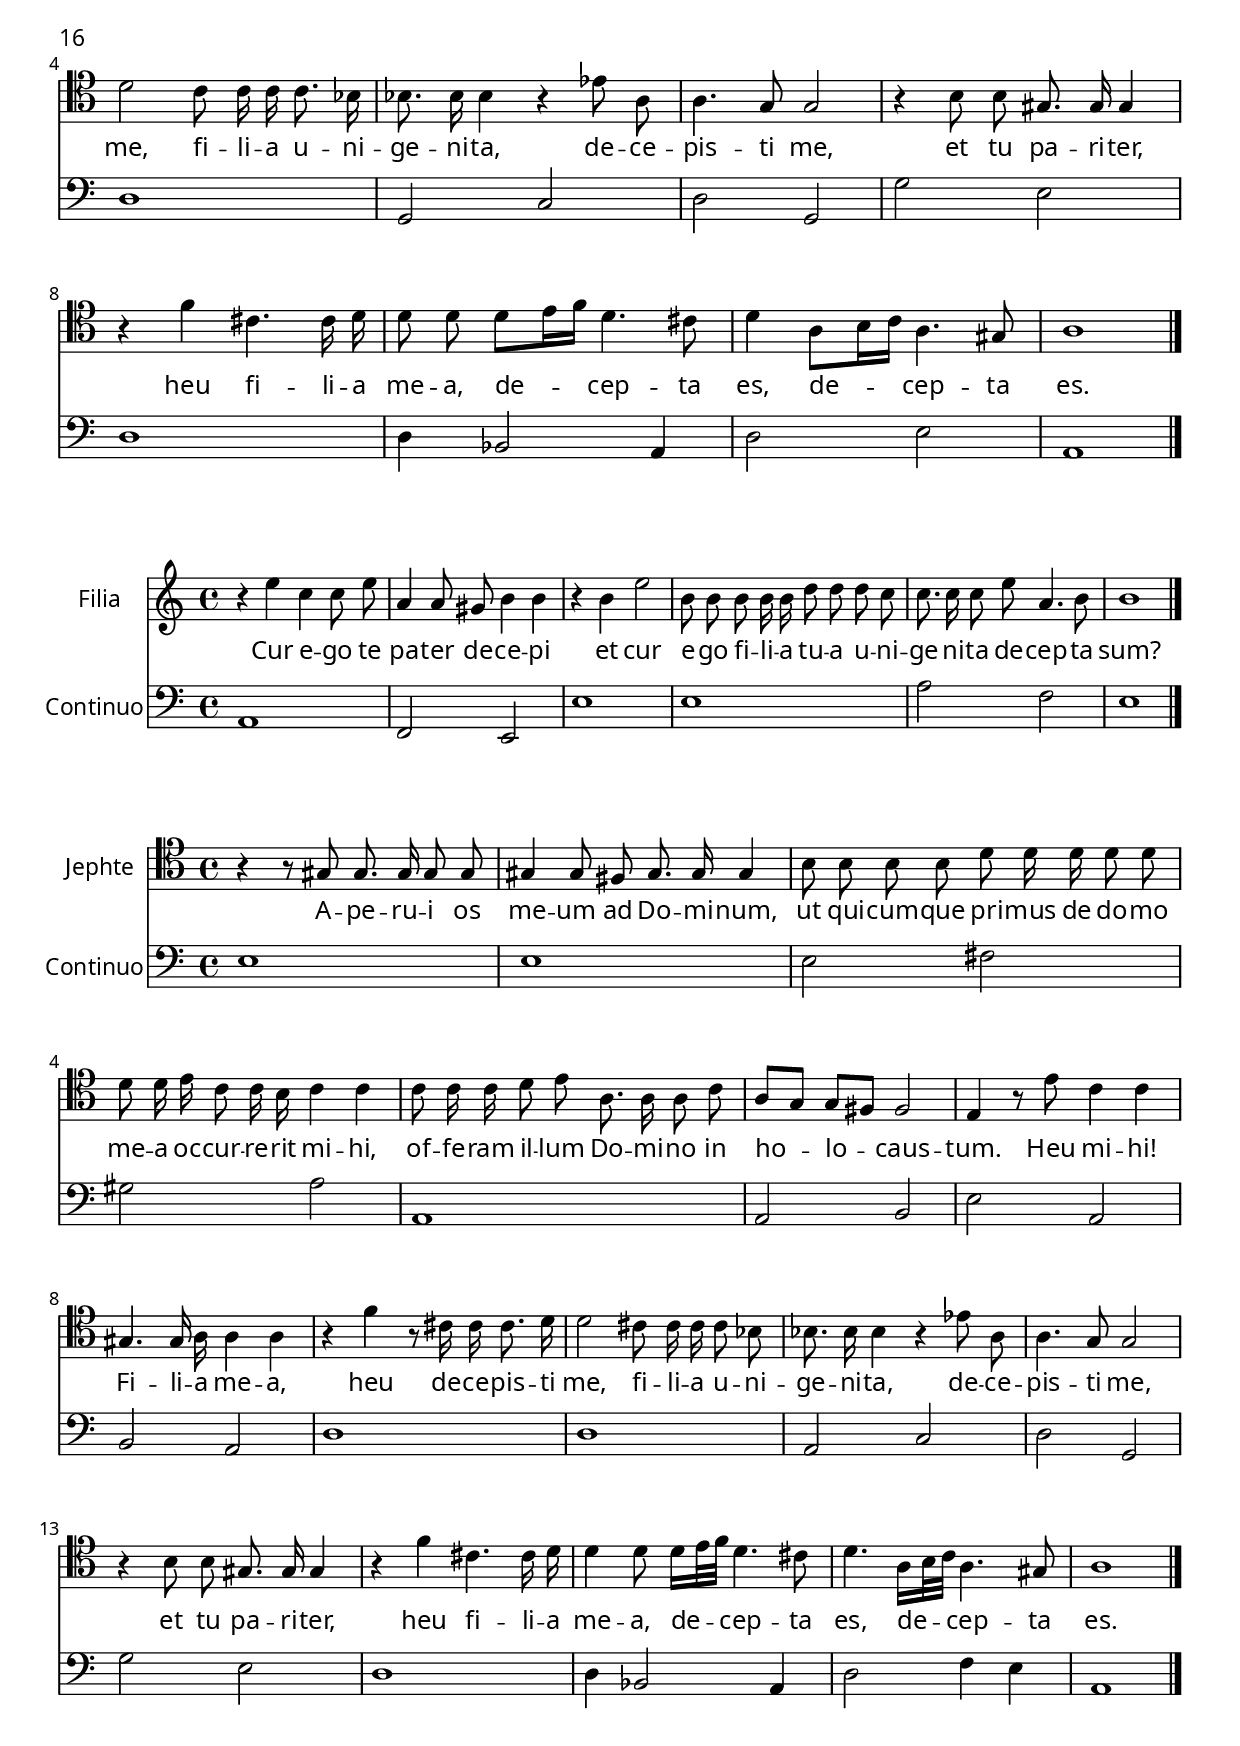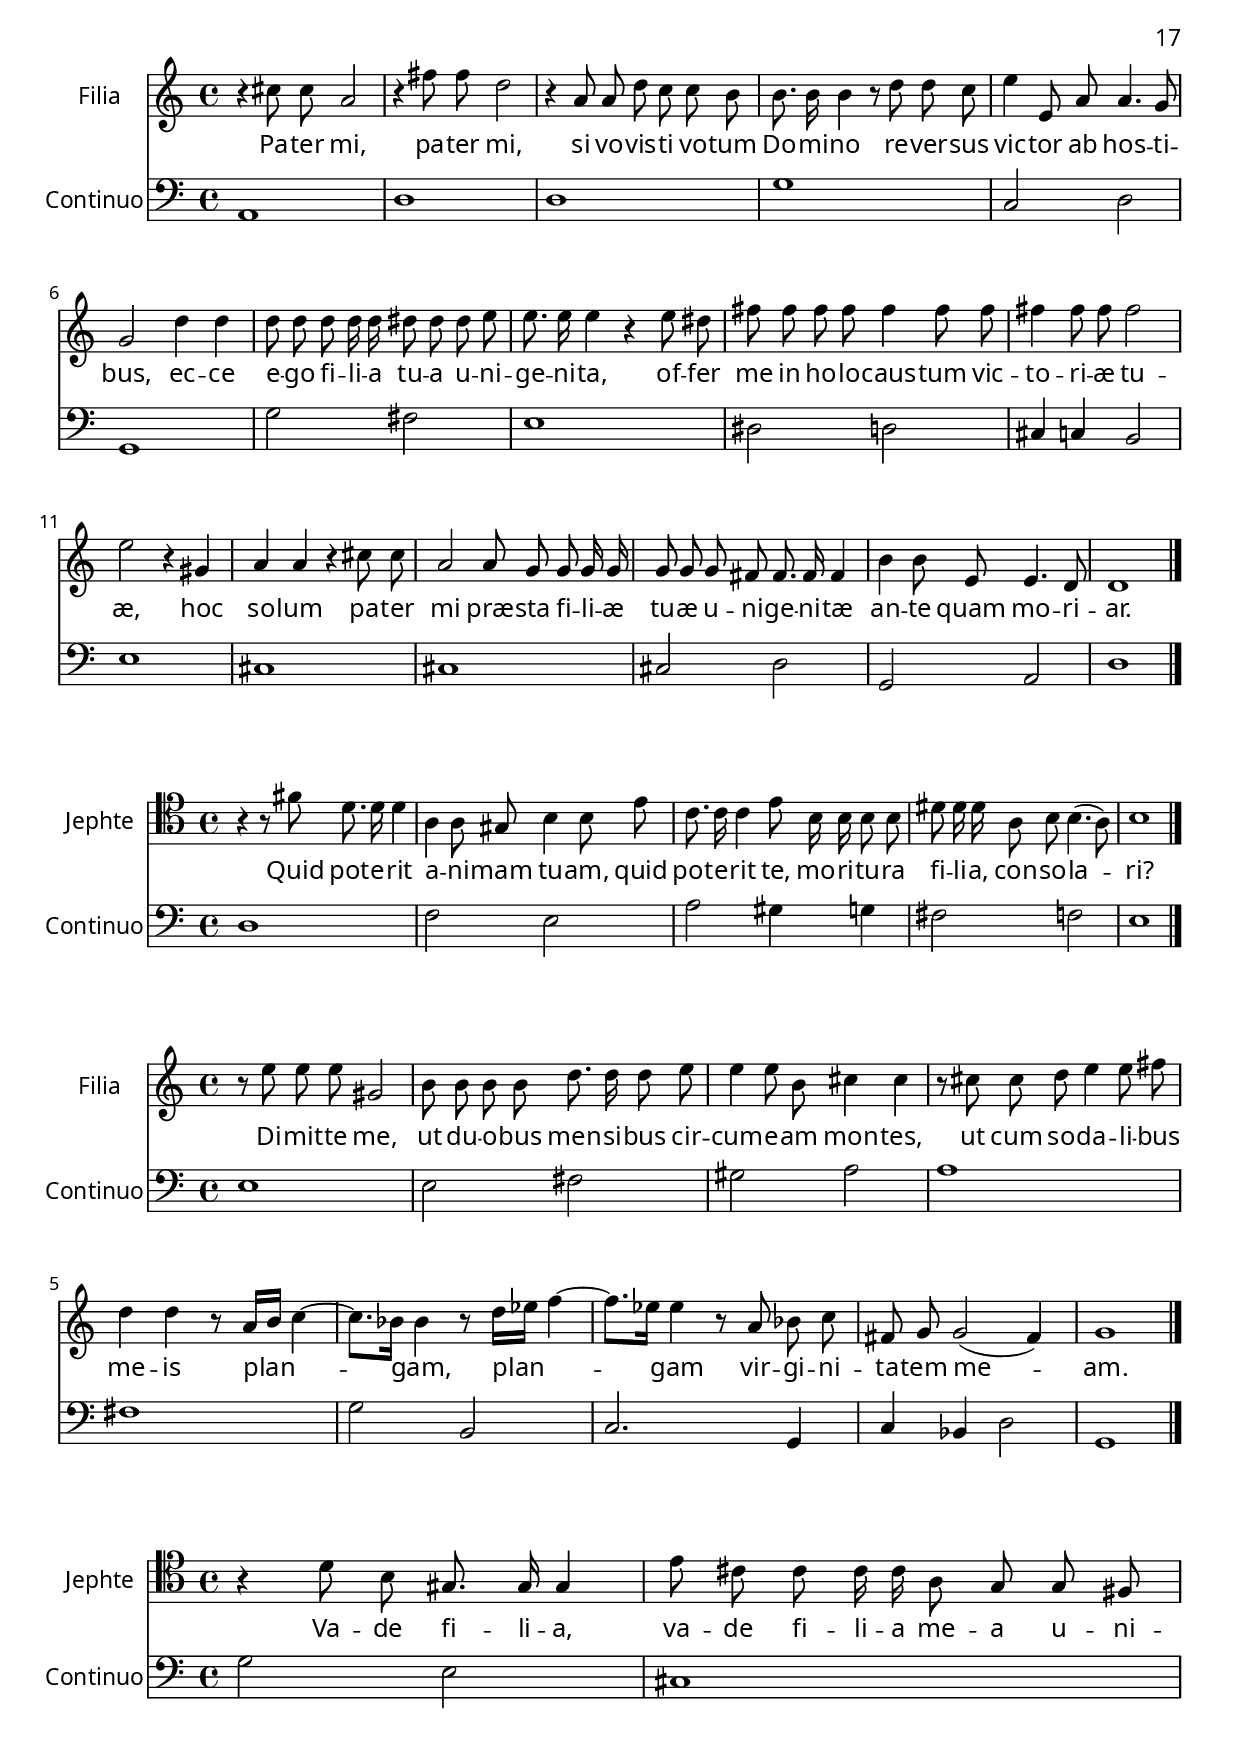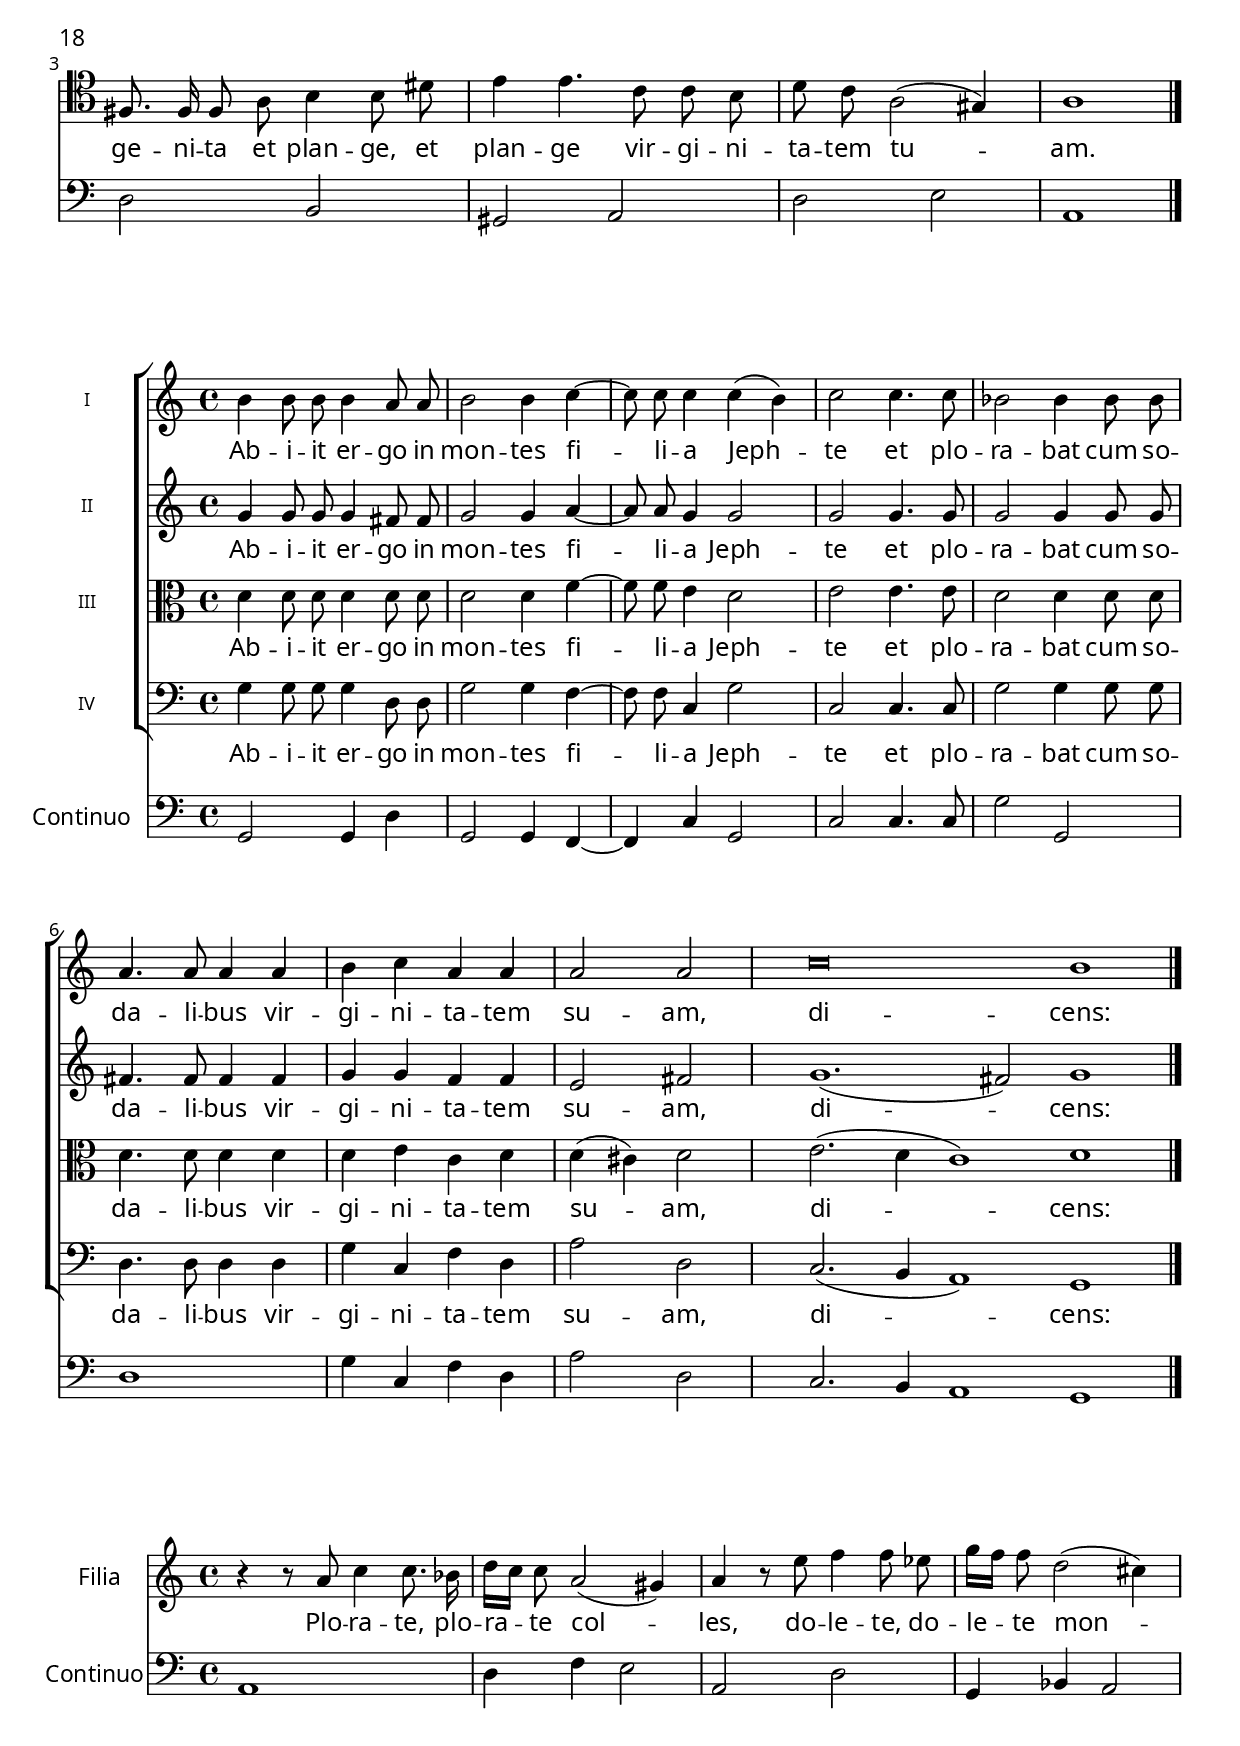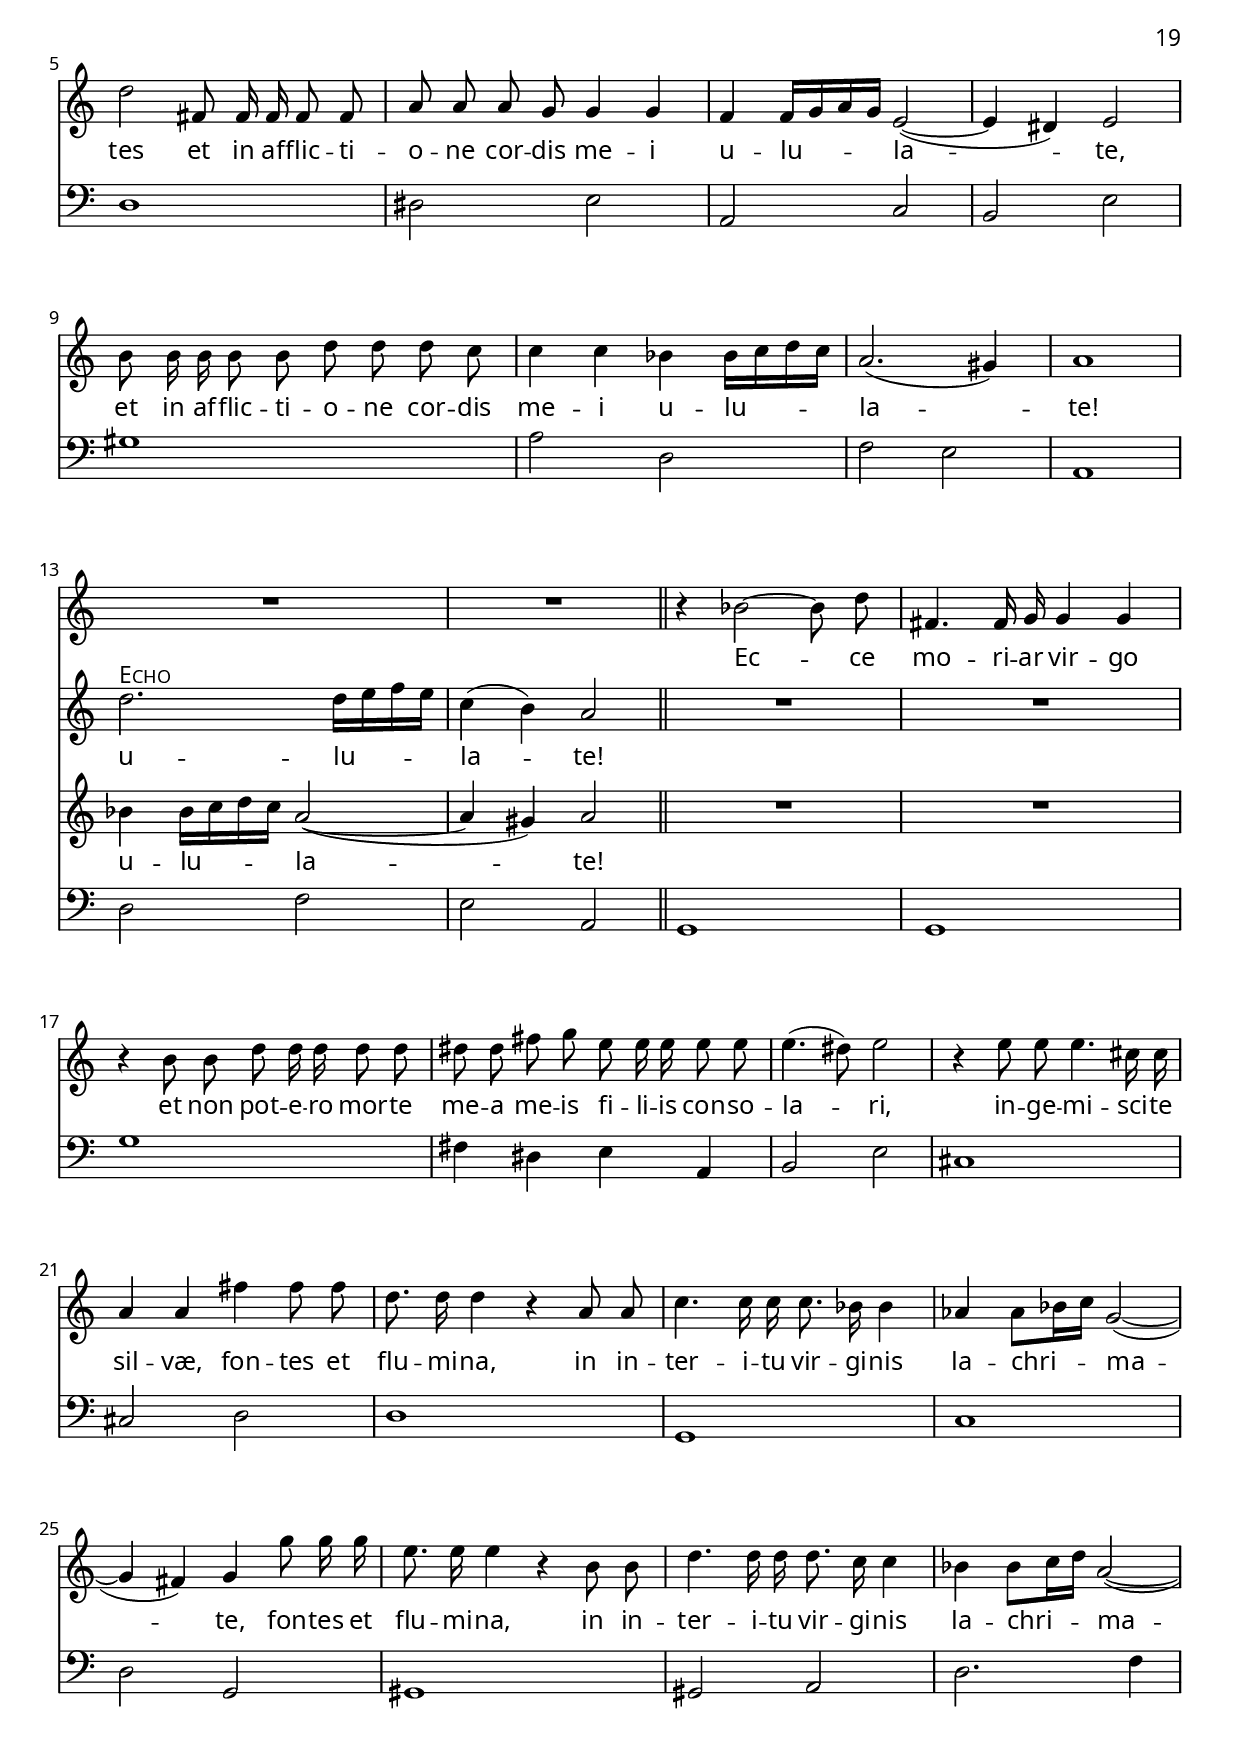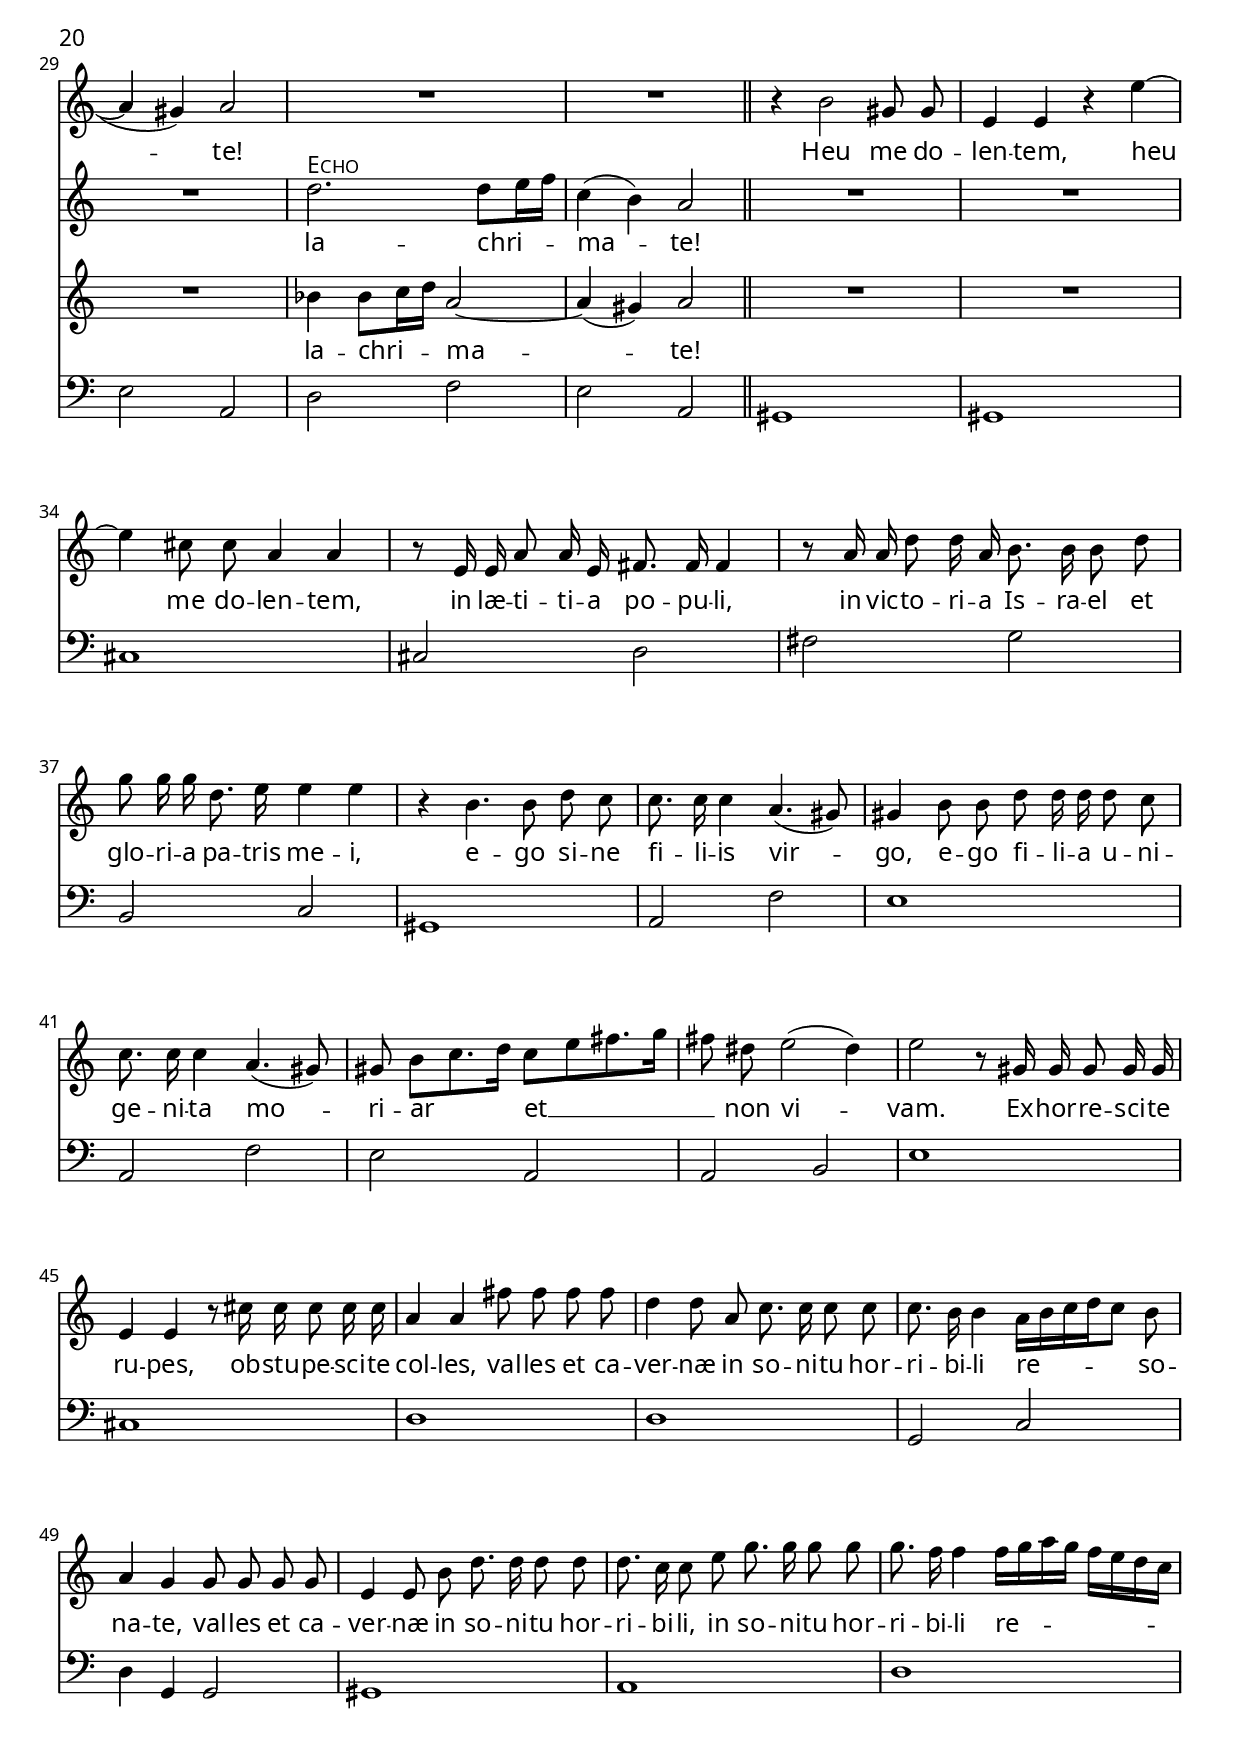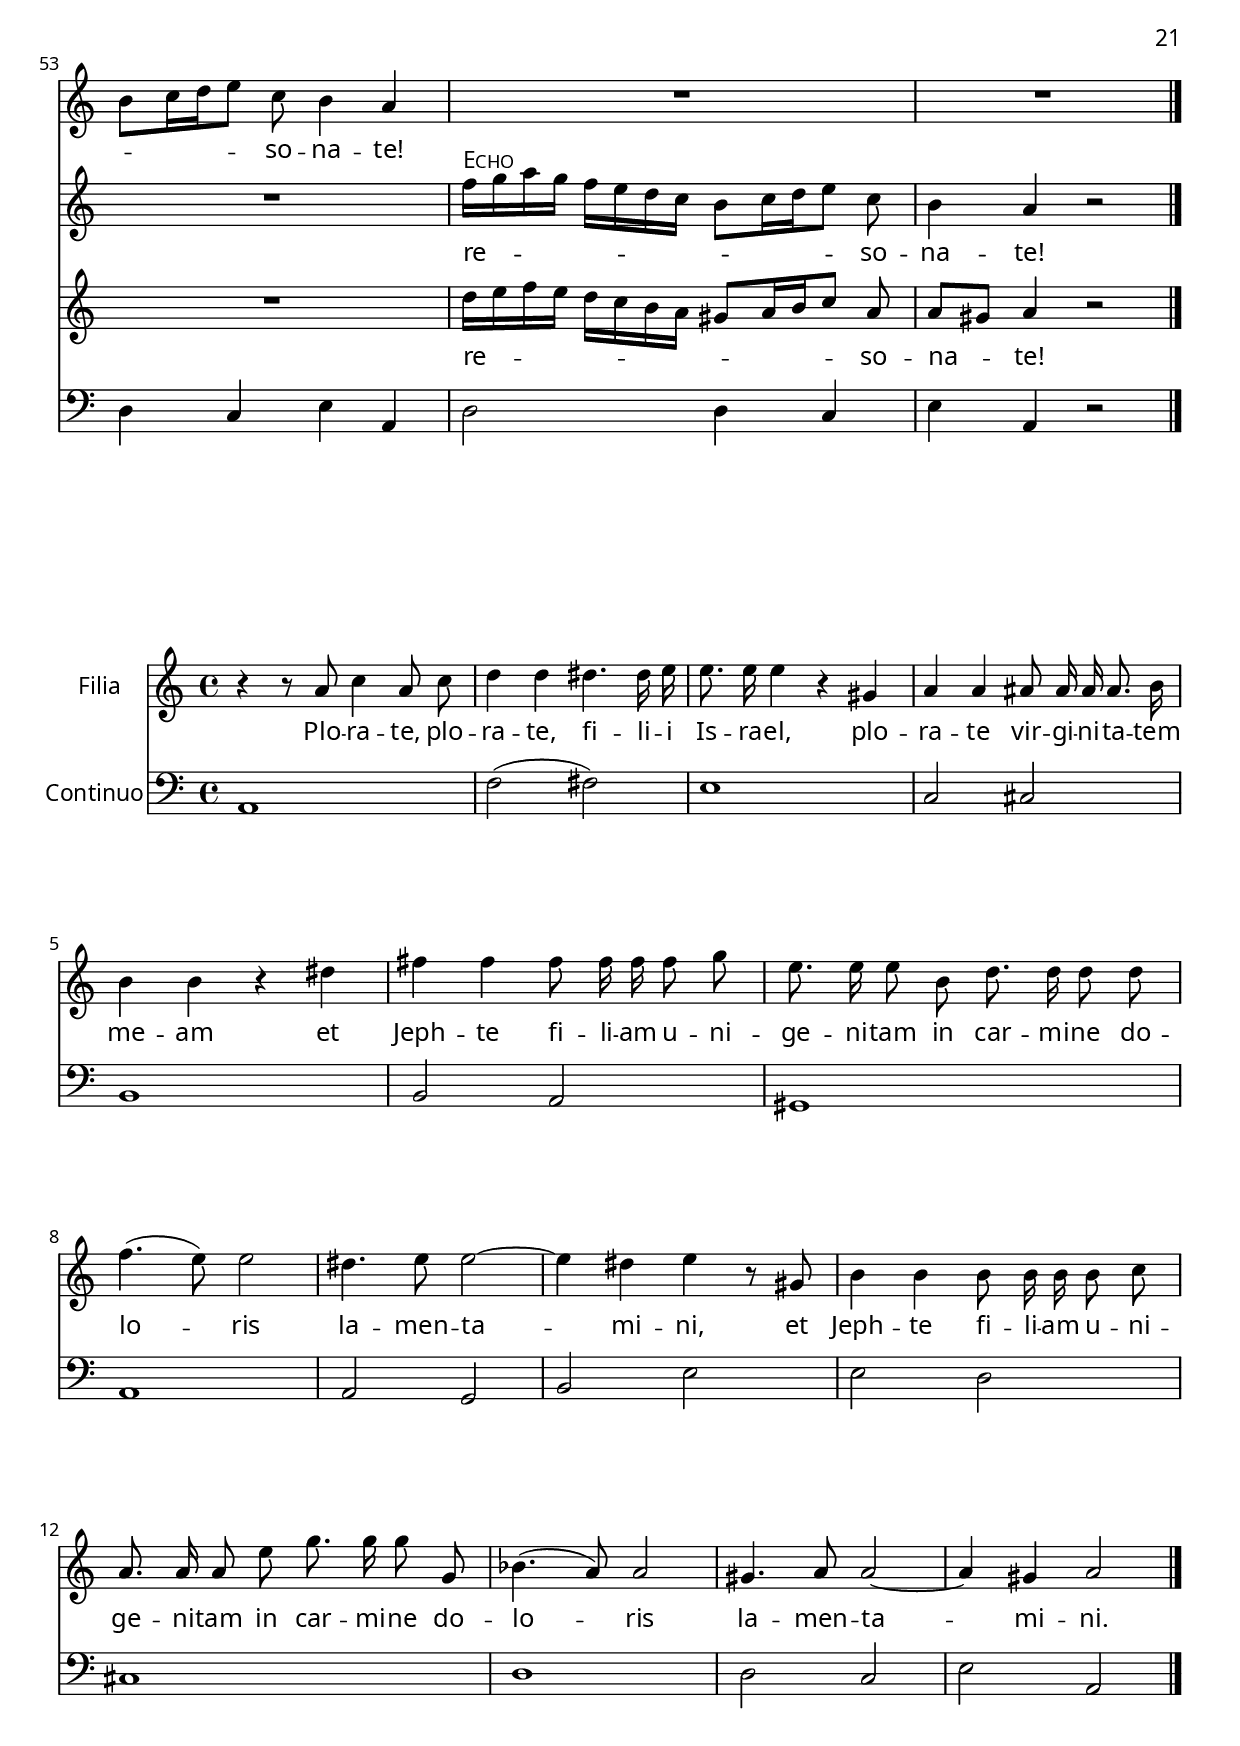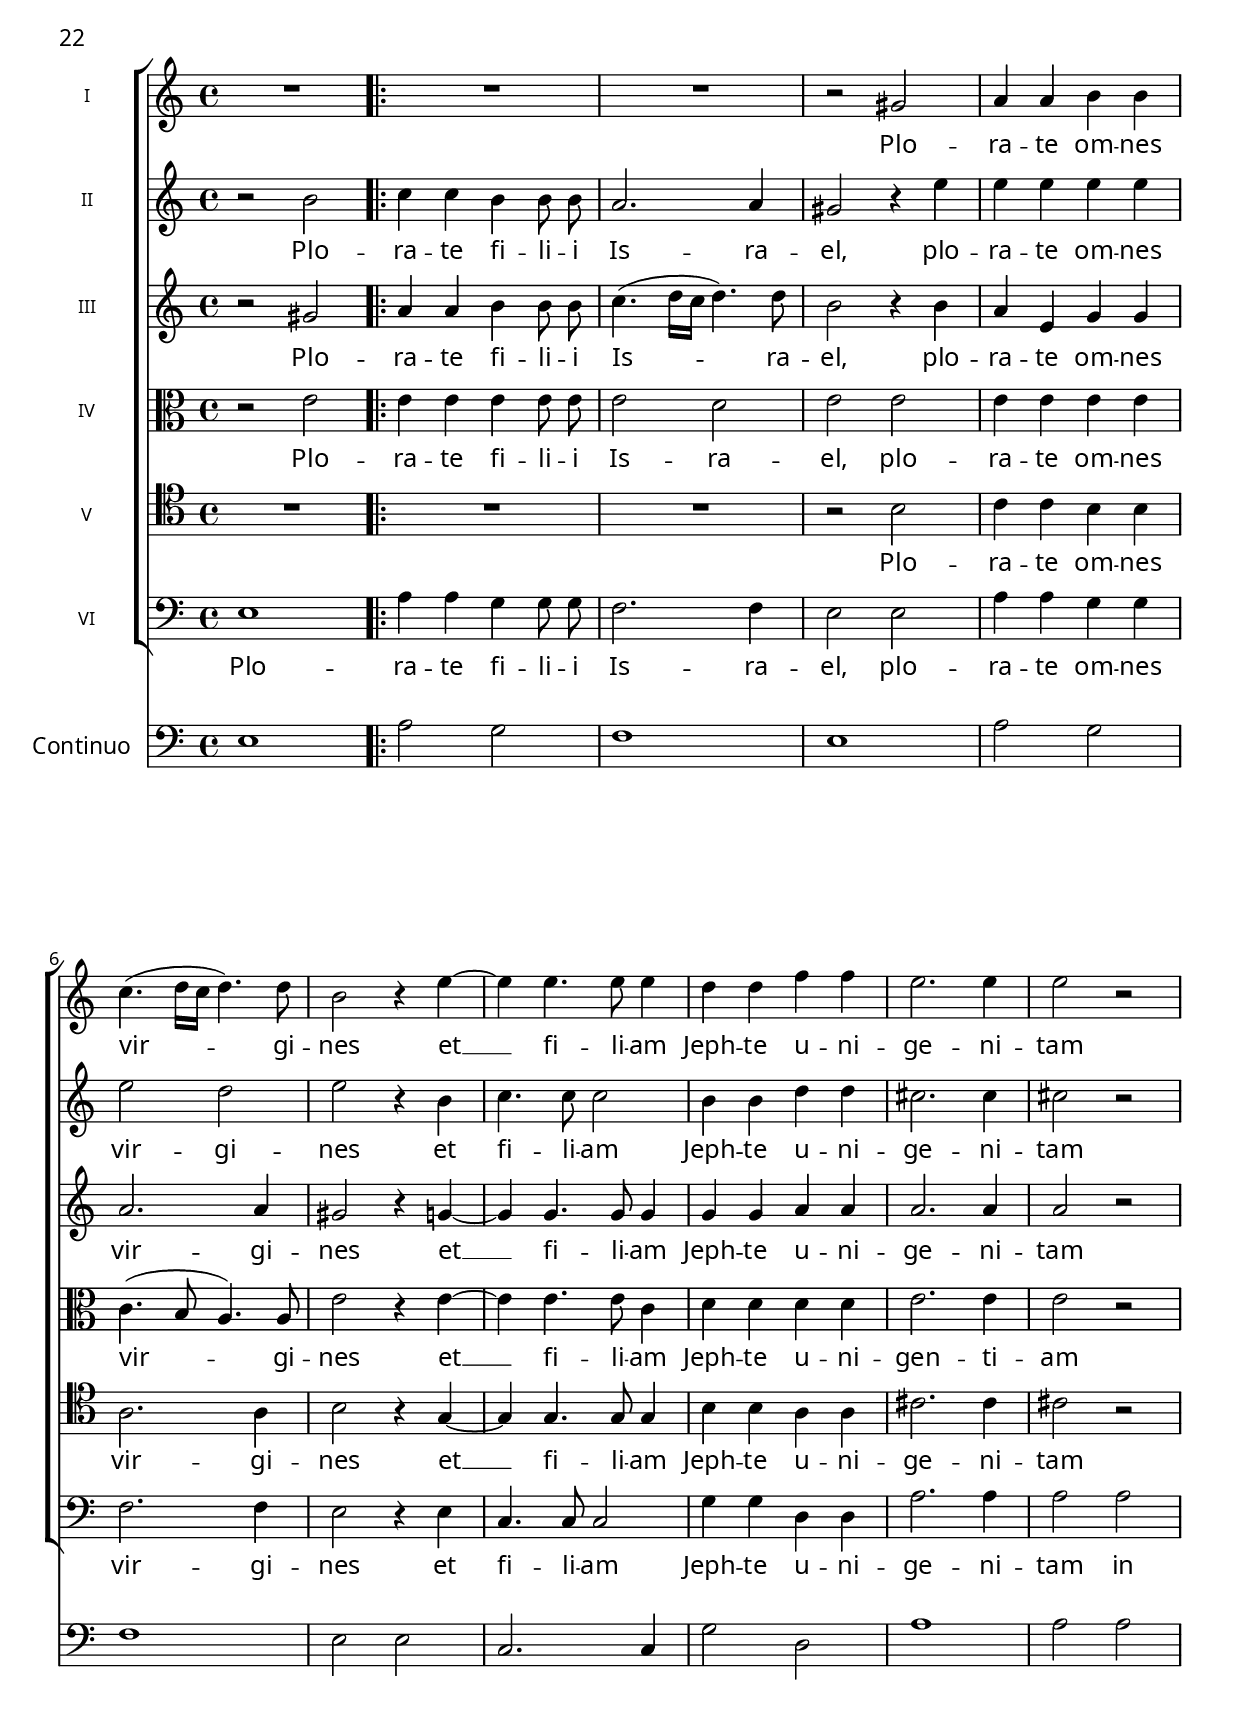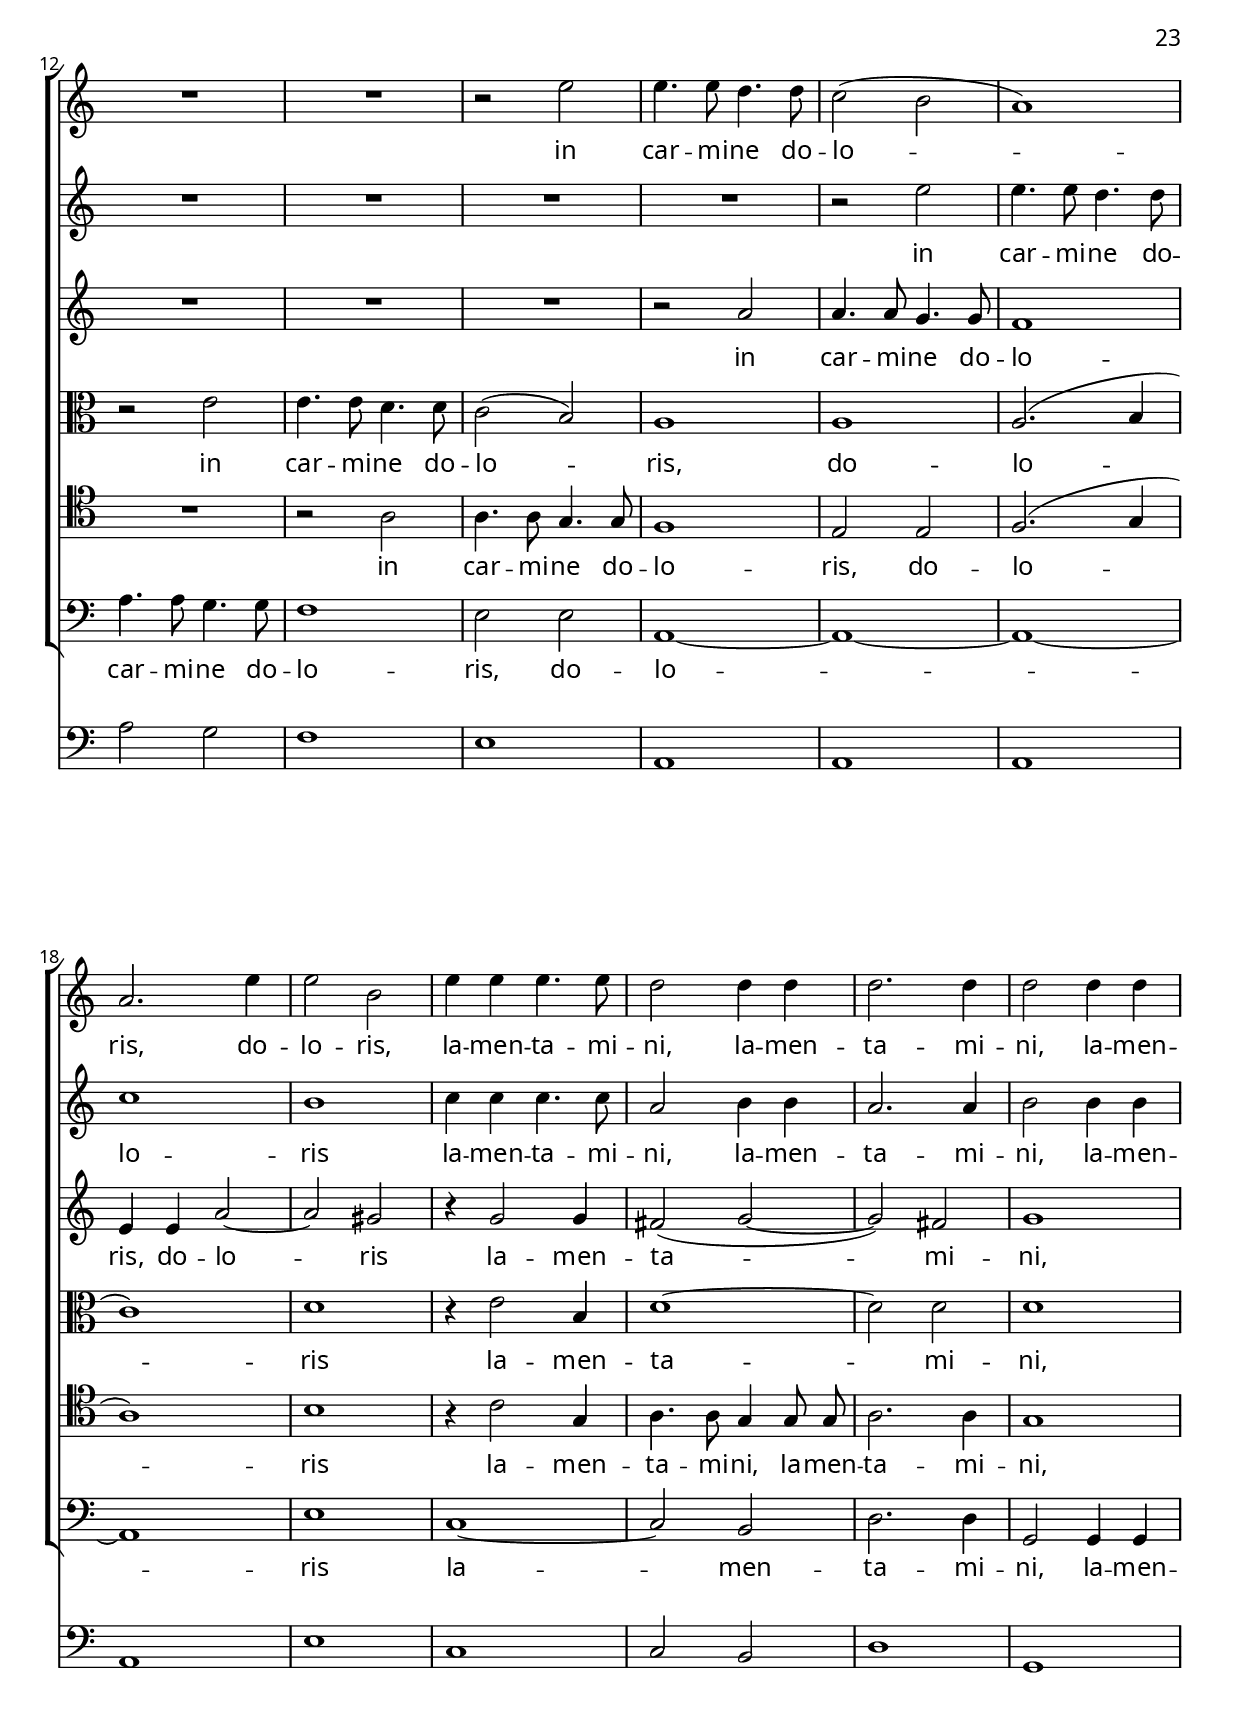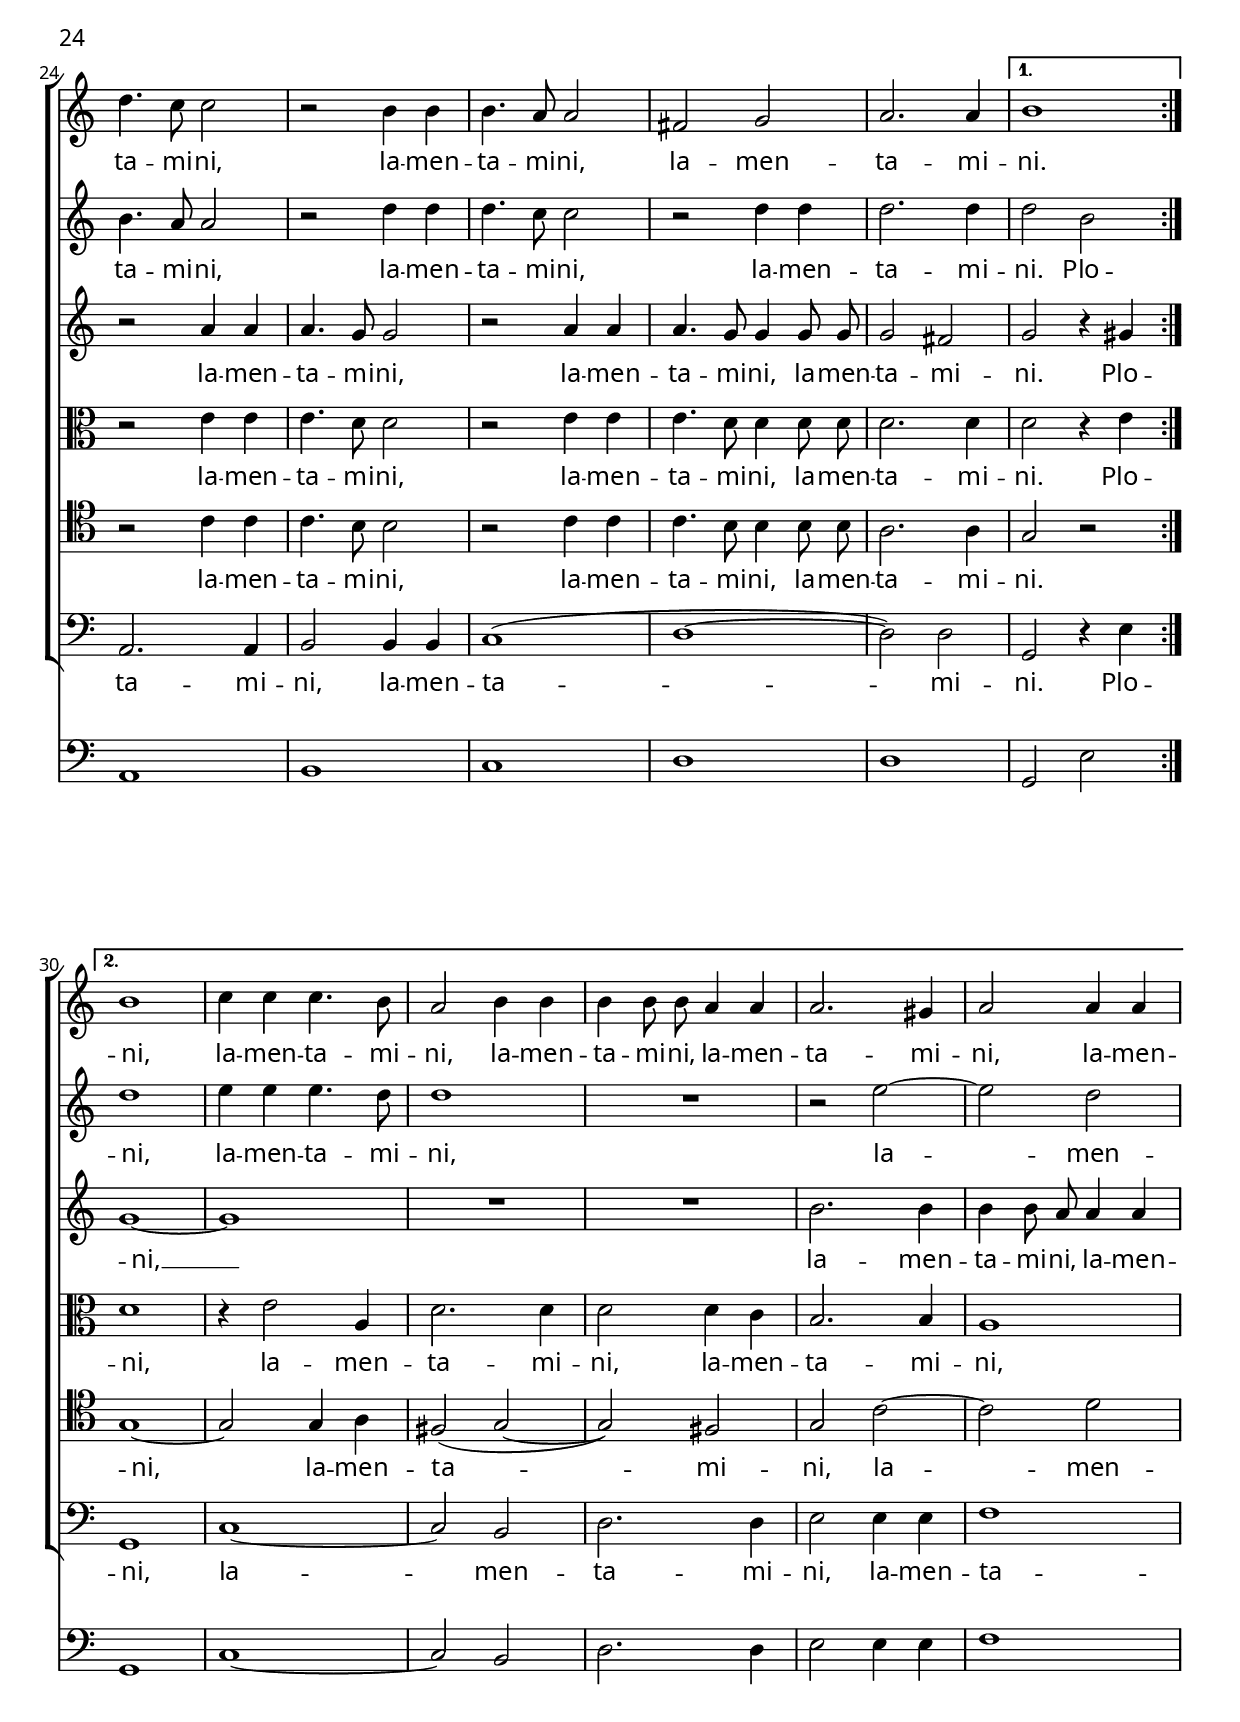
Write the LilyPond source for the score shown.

\version "2.19.82"
\language "english"

\header {
  % Remove default LilyPond tagline
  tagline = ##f
  title = \markup{
    \center-column{
      \line{ \override #'(font-size . 1) \smallCaps{"historia di"}}
      \line{
    \override #'(font-size . 6) \override #'(font-name . "EB Garamond SemiBold") \larger{"Jephte"}}}}
  composer = "Giacomo Carissimi"
  pdftitle="Historia di Jephte"
  pdfauthor="Giacomo Carissimi, ed. D. Benjamin Miller"
  pdfcopyright="Public Domain"
}
\paper {
  #(set-paper-size "a4")
  #(define fonts
     (set-global-fonts
     #:roman "EB Garamond Medium"
     ))
page-count=25
%min-systems-per-page=4
ragged-last-bottom=false
}
ficta = { \once \set suggestAccidentals = ##t }
global = {
  \key c \major
  \time 4/4
  \autoBeamOff
}

VoiceI = \fixed c' {
  \global
  \dynamicUp
  % Music follows here.
  d4. d8 d4 d8 d8 d4. d8 d8 d8 d8 a,8 b,8. b,16 b,4 d4. e16 f16 g4. d8 e4 e4
  r8 c8 e8 g8 c8 c8 e8 f8 g8 g16 g16 g8 a8 f4 f4 r4 bf,8 c8 d4 d8 f8 d4 c4 c4. c16 d16
  bf,8. bf,16 bf,4 r4 d8 e8 f4 f8 g8 g4. g16 d16 e4 e4 c8 c8 e8 g8 d4. d16 d16 e8 (d4.\trill) c1\bar"|."
}

verseI = \lyricmode {
  % Lyrics follow here.
  Cum vo -- cas -- set in prœ -- li -- um fi -- li -- os Is -- ra -- el rex fi -- li -- o -- rum Am -- mon et ver -- bis Jeph -- te ac -- qui -- e -- sce -- re no -- lu -- is -- set, fac -- tus est su -- per Jeph -- te Spi -- ri -- tus Do -- mi -- ni et pro -- gres -- sus ad fi -- li -- os Am -- mon vo -- tum vo -- vit Do -- mi -- ni di -- cens.
}

bcMusicI = \fixed c {
  \global
  % Music follows here.
  g1 g2 fs2 g1 a,2 c2
  c1 c2 f,2 bf,1 bf,1
  bf,1 bf,2 b,2 c1 f2 g2 c1 \bar"|."
}

VoiceII = \fixed c {
  \global
  \dynamicUp
  f4. f8 a8. a16 a4 c'8. c'16 c'4 c'4 c'8 c'8 a4 a16 g16 g16 a16 f4 f4 r8 a8 a8 a8
  d'4 d'16 d'16 e'16 \ficta fs'16 d'8 d'16 a16 a8 a16 g16 b4 b4 b8 b16 b16 c'8 d'8 e'8. e'16 e'4 r8 a8 a8 a8 a2 g1 \bar "|."
}

verseII = \lyricmode {
  % Lyrics follow here.
  Si tra -- di -- de -- rit Do -- mi -- nus fi -- li -- os Am -- mon in ma -- nus me -- as qui -- cum -- que pri -- mus de do -- mo me -- a oc -- cur -- re -- rit mi -- hi, of -- fe -- ram il -- lum Do -- mi -- no in ho -- lo -- caus -- tum.
}

bcMusicII = \fixed c {
  \global
  % Music follows here.
  f,1 f,1 f,1 fs,1 fs,2 g,2 g,2 c2 cs2 d2 g,1\bar"|."
}


VoiceIPart = \new Staff \with {
  instrumentName = "Historicus"
  midiInstrument = "voice oohs"
} { \clef alto \VoiceI }
\addlyrics { \verseI }

bassoContinuoIPart = <<
  \new Staff \with {
    instrumentName = "Continuo"
    midiInstrument = "cello"
  } { \clef bass \bcMusicI }
>>

VoiceIIPart = \new Staff \with {
  instrumentName = "Jephte"
  midiInstrument = "voice oohs"
} { \clef tenor \VoiceII }
\addlyrics { \verseII }

bassoContinuoIIPart = <<
  \new Staff \with {
    instrumentName = "Continuo"
    midiInstrument = "cello"
  } { \clef bass \bcMusicII }
>>

sopranoOneIII = \fixed c' {
  \global
  % Music follows here.
  d'4 d'8 d'8 d'4 d'4 d'2 d'4 e'4 f'4 e'8 e'8 d'2 e'2 r2
  R1 R1 r4 r8 b8 e'8 e'8 f'8 e'8
  d'4 e'8 e'8 d'8 d'8 r8 d'8 d'8 d'8 e'8 d'8 d'4 d'4 r2 r4 r8 a8 b8 b8 c'8 d'8 d'4 d'4 \bar "|."
}

sopranoTwoIII = \fixed c' {
  \global
  % Music follows here.
  b4 b8 b8 b4 a4 b2 b4 c'4 c'4 c'8 c'8 c'4 (b4) c'2 e'8 e'8 g'8 g'16 g'16
  d'8 d'8 f'8 f'8 c'8 c'8 e'8 e'8 b16 [a16] b16 [c'16] d'16 [c'16 d'16 e'16 fs'8.] fs'16 fs'8 fs8 g8 g8 r4 r2
  r4 r8 e8 b8 b8 r8 a8 b8 b8 c'8 b8 a4 b4 r8 e'8 d'8 d'8 e'8 d'8 d'4 d'4 c'8 b8 a4 b4\bar "|."
}

sopranoThreeIII = \fixed c' {
  \global
  % Music follows here.
  g4 g8 g8 g4 fs4 g2 g4 g4 a4 g8 g8 g2 g2 r2
  b8 b8 d'8 d'16 d'16 a8 a8 c'8 c'8 g16 [fs16] g16 [a16] b8. a16 a4. a8 b8 b8 r8 d'8 c'8 c'8 a8 c'8
  c'8 [b8] c'4 r4 r8 fs8 g8 g8 g8 g8 g8 [fs8] g4 r8 e8 b8 b8 c'8 b8 a4 g4 g8 g8 g8 [fs8] g4 \bar "|."
}

altoIII = \fixed c' {
  \global
  % Music follows here.
  d4 d8 d8 d4 d4 d2 d4 c4 a,4 c8 c8 d2 c2 r2
  R1 R1 r8 d8 g8 g16 g16 e8 g8 f8 g8
  g4 g4. g8 fs8 fs8 r2 r4 r8 b,8 e8 g16 g16 g8 g8 g8 g8 g8 [fs8] g4 e8 d8 e4 e4\bar"|."
}

tenorIII = \fixed c {
  \global
  % Music follows here.
  b4 b8 b8 b4 d'4 b2 b4 e'4 c'4 c'8 g8 g2 g2 r2
  R1 r2 r8 a8 d'8 d'8 r4 r8 g8 c'8 c'8 f8 c'8
  g4 e8 c8 g8 g8 r8 d8 g8 g8 c'8 g8 d'4 b8 g8 c'8 c'8 r4 r4 r8 d'8 b8 b8 g8 g8 a4 g4\bar"|."
}

bassIII = \fixed c {
  \global
  % Music follows here.
  g4 g8 g8 g4 d4 g2 g4 c4 f4 c8 c8 g,2 c2 r4 e8 e8
  g8 g16 g16 d8 d8 f8 f8 c8 c8 e8 e8 b,16 [a,16] b,16 [c16] d8. d16 d8 d8 g8 g8 r4 r2
  r8 g8 c'8 c'8 r8 g8 d'8 d'8 r2 r8 d8 g8 g8 r8 c8 g8 g8 c8 g,8 d4 g,4 c8 g,8 d4 g,4\bar"|."
}

sopranoOneVerseIII = \lyricmode {
  % Lyrics follow here.
  Trans -- i -- vit er -- go Jeph -- te ad fi -- li -- os Am -- mon, pu -- gna -- ret con -- tra e -- os, pu -- gna -- ret, pu -- gna -- ret con -- tra e -- os, pu -- gna -- ret con -- tra e -- os.
}

sopranoTwoVerseIII = \lyricmode {
  % Lyrics follow here.
  Trans -- i -- vit er -- go Jeph -- te ad fi -- li -- os Am -- mon, ut in spi -- ri -- tu for -- ti et vir -- tu -- te, et vir -- tu -- te Do -- mi -- ni pu -- gna -- ret, pgu -- na -- ret, pu -- gna -- ret con -- tra e -- os, pu -- gna -- ret con -- tra e -- os, con -- tra e -- os.

}

sopranoThreeVerseIII = \lyricmode {
  % Lyrics follow here.
  Trans -- i -- vit er -- go Jeph -- te ad fi -- li -- os Am -- mon ut in spi -- ri -- tu for -- ti et vir -- tu -- te Do -- mi -- ni pu -- gna -- ret, pu -- gna -- ret con -- tra e -- os, pu -- gna -- ret con -- tra e -- os, pu -- gna -- ret con -- tra e -- os, con -- tra e -- os.
}

altoVerseIII = \lyricmode {
  % Lyrics follow here.
  Trans -- i -- vit er -- go Jeph -- te ad fi -- li -- os Am -- mon, pu -- gna -- ret, pu -- gna -- ret con -- tra e -- os, pu -- gna -- ret, pu -- gna -- ret, pu -- gna -- ret con -- tra e -- os, con -- tra e -- os.

}

tenorVerseIII = \lyricmode {
  % Lyrics follow here.
  Trans -- i -- vit er -- go Jeph -- te ad fi -- li -- os Am -- mon, pu -- gna -- ret, pu -- gna -- ret con -- tra e -- os, pu -- gna -- ret, pu -- gna -- ret con -- tra e -- os, pu -- gna -- ret, pu -- gna -- ret con -- tra e -- os.
}

bassVerseIII = \lyricmode {
  % Lyrics follow here.
  Trans -- i -- vit er -- go Jeph -- te ad fi -- li -- os Am -- mon ut in spi -- ri -- tu for -- ti et vir -- tu -- te, et vir -- tu -- te Do -- mi -- ni pu -- gna -- ret, pu -- gna -- ret, pu -- gna -- ret, pu -- gna -- ret, pu -- gna -- ret con -- tra e -- os, con -- tra e -- os.
}

bcMusicIII = \fixed c {
  \global
  % Music follows here.
  g2. d4 g2. c4 f4 c4 g,2 c2. e4
  g4 d4 f4 c4 e4 b,4 d2 g2 c4 f8 [c8]
  g4 c4 g4 d4 g4 c8 [g,8] d4 g,4 c4 g,4 c8 [g,8] d4 g,4 c8 [g,8] d4 g,4 \bar "|."
}


choirPartIII = \new ChoirStaff <<
  \new Staff \with {
    midiInstrument = "voice oohs"
    instrumentName = \markup{\smallCaps{"i"}}
  } { \sopranoOneIII }
  \addlyrics { \sopranoOneVerseIII }
  \new Staff \with {
    midiInstrument = "voice oohs"
    instrumentName = \markup{\smallCaps{"ii"}}
  } { \sopranoTwoIII }
  \addlyrics { \sopranoTwoVerseIII }
  \new Staff \with {
    midiInstrument = "voice oohs"
    instrumentName = \markup{\smallCaps{"iii"}}
  } { \sopranoThreeIII }
  \addlyrics { \sopranoThreeVerseIII }
  \new Staff \with {
    midiInstrument = "voice oohs"
    instrumentName = \markup{\smallCaps{"iv"}}
  } { \clef alto \altoIII }
  \addlyrics { \altoVerseIII }
  \new Staff \with {
    midiInstrument = "voice oohs"
    instrumentName = \markup{\smallCaps{"v"}}
  } { \clef tenor \tenorIII }
  \addlyrics { \tenorVerseIII }
  \new Staff \with {
    midiInstrument = "voice oohs"
    instrumentName = \markup{\smallCaps{"vi"}}
  } { \clef bass \bassIII }
  \addlyrics { \bassVerseIII }
>>

bassoContinuoPartIII = <<
  \new Staff \with {
    instrumentName = "Continuo"
    midiInstrument = "cello"
  } { \clef bass \bcMusicIII }
>>

sopranoOneIV = \fixed c' {
  \global
  % Music follows here.
  c'8 c'8 e'8 g'8 e'4 c'4 c'8 c'16 c'16 e'8 g'8 e'8. e'16 c'4 r8 g8 a8. a16 a8 b8 c'8 d'8
  e'8 g'8 f'8 e'8 d'4 c'4 R1
  r8 a8 b8. b16 b8 g8 a8. a16 a8 g8 a8 b8 c'8 g8 a8 c'8 c'8 [b8] c'8 g'8 f'8 e'8 d'4 c'1 \bar"|."
}

sopranoTwoIV = \fixed c' {
  \global
  % Music follows here.
  r2 c'8 c'8 e'8 g'8 e'4 c'4 c'8 c'16 c'16 e'8 g'8 e'8. e'16 c'4
  r2 r2 r8 d8 e8. e16 e8 fs8 g8 a8 b8 d'8 c'8 b8
  a4 g4 r8 b8 c'8. c'16 c'8 b8 c'8 d'8 e'8 g'8 f'8 e'8 d'4 c'8 g8 a8 c'8 c'8 [b8] c'1\bar"|."
}

sopranoOneVerseIV = \lyricmode {
  % Lyrics follow here.
  Et clan -- ge -- bant tu -- bæ et per -- so -- na -- bant tym -- pa -- na et prœ -- li -- um com -- mis -- sum est ad -- ver -- sus Am -- mon, et prœ -- li -- um com -- mis -- sum est, com -- mis -- sum est ad -- ver -- sus Am -- mon, ad -- ver -- sus Am -- mon.


}

sopranoTwoVerseIV = \lyricmode {
  % Lyrics follow here.
  Et clan -- ge -- bant tu -- bæ et per -- so -- na -- bant tym -- pa -- na et prœ -- li -- um com -- mis -- sum est ad -- ver -- sus Am -- mon, et prœ -- li -- um com -- mis -- sum est ad -- ver -- sus Am -- mon, ad -- ver -- sus Am -- mon.

}


bcMusicIV = \fixed c {
  \global
  % Music follows here.
  c1 c1 c4 f4
  f8 [g8 f8 d8] c8 [e8 f8 c8] g4 c4 c8 [d8 c8 a,8] g,8 [b,8 c8 g,8]
  d4 g,4 g4 f4 f8 [g8 f8 d8] c8 [e8 f8 c8] g4 c8 [e8] f8 [c8] g4 c1 \bar "|."
}


choirPartIV = \new ChoirStaff <<
  \new Staff \with {
    midiInstrument = "voice oohs"
    instrumentName = \markup{\smallCaps{"i"}}
  } { \sopranoOneIV }
  \addlyrics { \sopranoOneVerseIV }
  \new Staff \with {
    midiInstrument = "voice oohs"
    instrumentName = \markup{\smallCaps{"ii"}}
  } { \sopranoTwoIV }
  \addlyrics {\sopranoTwoVerseIV}
>>

bassoContinuoPartIV = <<
  \new Staff \with {
    instrumentName = "Continuo"
    midiInstrument = "cello"
  } { \clef bass \bcMusicIV }
>>

sopranoOneCINQ = \fixed c {
  \global
  % Music follows here.
  c16 [d16 e16 f16 g8] a16 b16 c'8 c'16 c'16 c8 d16 e16 f8 f16 e16 d8. c16 c4 g8 a16 b16
  c'8 c'16 b16 a8. g16 g4 r8 g8 e8 c8 d4 c4 r8 c'8 b8 g8 a4 g4 r8 g8 fs8. e16 d8 d'8 b8. a16 g8 b8
  e8~ [e32 g32 e32 g32] c8~ [c32 e32 c32 e32] d4. d8 g,2 r2 a8 a16 a16 a8 a8 fs8. e16 d8 d8 g8. g16 g8 g8 e4 c8 g8
  c'8. c'16 c'8 c'8 a4 f8 a8 bf8 f8 g8 a8 d16 [e16 fs16 d16] g16 [a16 b16 g16] c'4 r8 e8 f8 c8 d8 e8
  a,16 [b,16 cs16 a,16] d16 [e16 fs16 d16] g16 [a16 b16 g16 d'8] d8 e8 b,8 c8 d8 g,8 d8 g16 [a16 g16 f16] e16 [f16 e16 d16 c8] c8 d4. d8 g,1\bar"|."
}

sopranoOneVerseCINQ = \lyricmode {
  % Lyrics follow here.
  Fu -- gi -- te, fu -- gi -- te, ce -- di -- te, ce -- di -- te, im -- pi -- i, ce -- di -- te, ce -- di -- te, im -- pi -- i, pe -- ri -- te gen -- tes, pe -- ri -- te gen -- tes, oc -- cum -- bi -- te, oc -- cum -- bi -- te in gla -- _ _ di  -- o. Do -- mi -- nus ex -- er -- ci -- tu -- um in prœ -- li -- um sur -- re -- xit, in prœ -- li -- um sur -- re -- xit et pu -- gnat con -- tra vos, __ _ _ et pu -- gnat con -- tra vos, __ _ _ et pu -- gnat con -- gra vos, et pu -- _ gnat con -- tra vos.

}


bcMusicCINQ = \fixed c {
  \global
  % Music follows here.
  c4 g4 c'4 c4 f4 d4 c4 g,4
  c4 a,4 g,4 g4 e4 d4 c4 c'4 b4 a4 g4 g,4 d2 g,2
  c2 d2 g,1 d1 b,2 c2
  e2 f2 bf8 [f8 g8 a8] d4 g4 c4 e4 g8 [c8 d8 e8]
  a,4 d4 g4 d4 e8 [b,8 c8 d8] g,8 [d8] b,4 c2 d2 g,1\bar"|."
}


choirPartCINQ = \new Staff \with {
    midiInstrument = "voice oohs"
    instrumentName = "Historicus"
  } { \clef bass \sopranoOneCINQ }
  \addlyrics { \sopranoOneVerseCINQ }


bassoContinuoPartCINQ = <<
  \new Staff \with {
    instrumentName = "Continuo"
    midiInstrument = "cello"
  } { \clef bass \bcMusicCINQ }
>>


sopranoOneSIX = \fixed c' {
  \global
  % Music follows here.
  e'8 e'16 e'16 e'8 e'16 e'16 e'8 e'16 e'16 f'8 e'16 e'16 e'8. e'16 e'4 a8 a16 a16 gs8 gs16 gs16
  a8 a16 a16 a8 a16 a16 a8. gs16 a4 R1 d'8 e'16 f'16 g'8 f'8 e'8 e'16 e'16 f'8 e'8
  d'8. d'16 c'4 r2 R1 e'8 e'16 e'16 g'8 g'16 g'16 e'8 e'16 e'16 f'8 e'16 e'16
  d'8. d'16 e'4 r8 e'8 e'8. e'16 c'2 r2 R1
  d'8 e'16 f'16 g'8 f'8 e'8 d'16 d'16 c'8 b8 a8. a16 g4 r4 d'8 d'8 d'8. d'16 d'8 b16 b16 a8. g16 g4\bar"|."
}

sopranoTwoSIX = \fixed c' {
  \global
  % Music follows here.
  c'8 c'16 c'16 b8 b16 b16 cs'8 cs'16 cs'16 d'8 c'16 c'16 b8. a16 a4 e'8 e'16 e'16 e'8 e'16 e'16
  e'8 e'16 e'16 f'8 e'16 e'16 e'8. e'16 e'4 r2 r8 d'8 d'8. d'16 b2 r2
  R1 R1 c'8 c'16 c'16 b8 b16 b16 c'8 c'16 c'16 c'8 c'16 c'16
  c'8. b16 c'4 r8 c'8 c'8. c'16 a2 r2 r2 a8 b16 c'16 d'8 c'8
  b8 a16 a16 g8 b8 c'8 b16 b16 a8 g8 g8. fs16 g4 r4 b8 b8 a8. a16 b8 g16 g16 fs8. fs16 g4\bar"|."
}

sopranoThreeSIX = \fixed c' {
  \global
  % Music follows here.
  a8 a16 a16 gs8 gs16 gs16 a8 a16 a16 a8 a16 a16 a8. gs16 a4 c'8 c'16 c'16 b8 b16 b16
  cs'8 cs'16 cs'16 d'8 cs'16 cs'16 b8. b16 cs'4 r8 a8 a8. a16 fs2 R1
  R1 R1 g8 g16 g16 g8 g16 g16 g8 g16 g16 f8 g16 g16
  g8. g16 g4 r2 r2 r8 d'8 d'8. d'16 b2 r4 d8 e16 f16
  g8 f8 e8 d16 d16 c8 [d8] f8 [g8] d8. d16 g4 r4 g8 g8 fs8. fs16 g8 d'16 d'16 d'8. d'16 d'4\bar"|."
}

altoSIX = \fixed c {
  \global
  % Music follows here.
  R1 r2 e'8 e'16 e'16 e'8 e'16 e'16
  e'8 e'16 e'16 d'8 e'16 e'16 e'8. e'16 e'4 R1 R1
  r2 g'8 g'16 g'16 g'8 g'16 g'16 g'8 g'16 g'16 a'8 g'16 g'16 g'8. g'16 g'4 e'8 e'16 e'16 d'8 d'16 d'16 e'8 e'16 e'16 c'8 c'16 c'16
  d'8. d'16 c'4 r2 r8 f'8 f'8. f'16 d'2 r8 d'8 d'8. d'16 d'2
  R1 r4 d'8 d'8 d'8. d'16 d'4 r4 d'8 d'8 d'8. d'16 d'4 \bar "|."
}

tenorSIX = \fixed c {
  \global
  % Music follows here.
  R1 r2 a8 a16 a16 b8 b16 b16
  a8 a16 a16 a8 a16 a16 b8. b16 a4 R1 R1
  r2 e'8 e'16 e'16 d'8 d'16 d'16 e'8 e'16 e'16 f'8 e'16 e'16 d'8. d'16 e'4 c'8 g16 g16 b8 b16 b16 g8 g16 g16 a8 a16 a16
  g8. g16 g4 r2 R1 r8 b8 b8. b16 a2
  R1 r4 b8 b8 a8. a16 b4 r4 g8 g8 a8. a16 g4\bar"|."
}

bassSIX = \fixed c {
  \global
  % Music follows here.
  R1 r2 a,8 a,16 a,16 e8 e16 e16
  a,8 a,16 a,16 d8 a,16 a,16 e8. e16 a,4 R1 R1
  r2 c'8 c'16 c'16 b8 b16 b16 c'8 c'16 c'16 a8 c'16 c'16 c'8. b16 c'4 c8 c16 c16 g8 g16 g16 a8 a16 a16 f8 a16 a16
  g,8. g,16 c4 r2 R1 r8 g8 g8. g16 fs2
  R1 r4 g8 g8 fs8. fs16 g4 r4 g,8 g,8 d8. d16 g,4 \bar "|."
}

sopranoOneVerseSIX = \lyricmode {
  % Lyrics follow here.
  Fu -- gi -- te, fu -- gi -- te, ce -- di -- te, ce -- di -- te, im -- pi -- i, fu -- gi -- te, fu -- gi -- te, ce -- di -- te, ce -- di -- te im -- pi -- i, et in fu -- ro -- re gla -- di -- i dis -- si -- pa -- mi -- ni, fu -- gi -- te, fu -- gi -- te, ce -- di -- te, ce -- di -- te, im -- pi -- i, cor -- ru -- i -- te, et in fu -- ro -- re gla -- di -- i dis -- si -- pa -- mi -- ni, dis -- si -- pa -- mi -- ni, dis -- si -- pa -- mi -- ni.
}

sopranoTwoVerseSIX = \lyricmode {
  % Lyrics follow here.
  Fu -- gi -- te, fu -- gi -- te, ce -- di -- te, ce -- di -- te, im -- pi -- i, fu -- gi -- te, fu -- gi -- te, ce -- di -- te, ce -- di -- te, im -- pi -- i, cor -- ru -- i -- te, fu -- gi -- te, fu -- gi -- te, ce -- di -- te, ce -- di -- te, im -- pi -- i, cor -- ru -- i -- te, et in fu -- ro -- re gla -- di -- i dis -- si -- pa -- mi -- ni, dis -- si -- pa -- mi -- ni, dis -- si -- pa -- mi -- ni, dis -- si -- pa -- mi -- ni.
}

sopranoThreeVerseSIX = \lyricmode {
  % Lyrics follow here.
  Fu -- gi -- te, fu -- gi -- te, ce -- di -- te, ce -- di -- te, im -- pi -- i, fu -- gi -- te, fu -- gi -- te, ce -- di -- te, ce -- di -- te, im -- pi -- i, cor -- ru -- i -- te, fu -- gi -- te, fu -- gi -- te, ce -- di -- te, ce -- di -- te, im -- pi -- i, cor -- ru -- i -- te, et in fu -- ro -- re gla -- di -- i dis -- si -- pa -- mi -- ni, dis -- si -- pa -- mi -- ni, dis -- si -- pa -- mi -- ni.
}

altoVerseSIX = \lyricmode {
  % Lyrics follow here.
  Fu -- gi -- te, fu -- gi -- te, ce -- di -- te, ce -- di -- te, im -- pi -- i, fu -- gi -- te, fu -- gi -- te, ce -- di -- te, ce -- di -- te, im -- pi -- i, fu -- gi -- te, fu -- gi -- te, ce -- di -- te, ce -- di -- te, im -- pi -- i, cor -- ru -- i -- te, cor -- ru -- i -- te, dis -- si -- pa -- mi -- ni, dis -- si -- pa -- mi -- ni.

}

tenorVerseSIX = \lyricmode {
  % Lyrics follow here.
  Fu -- gi -- te, fu -- gi -- te, ce -- di -- te, ce -- di -- te, im -- pi -- i, fu -- gi -- te, fu -- gi -- te, ce -- di -- te, ce -- di -- te, im -- pi -- i, fu -- gi -- te, fu -- gi -- te, ce -- di -- te, ce -- di -- te, im -- pi -- i, cor -- ru -- i -- te, dis -- si -- pa -- mi -- ni, dis -- si -- pa -- mi -- ni.
}

bassVerseSIX = \lyricmode {
  % Lyrics follow here.
  Fu -- gi -- te, fu -- gi -- te, ce -- di -- te, ce -- di -- te, im -- pi -- i, fu -- gi -- te, fu -- gi -- te, ce -- di -- te, ce -- di -- te, im -- pi -- i, fu -- gi -- te, fu -- gi -- te, ce -- di -- te, ce -- di -- te, im -- pi -- i, cor -- ru -- i -- te, dis -- si -- pa -- mi -- ni, dis -- si -- pa -- mi -- ni.
}

bcMusicSIX = \fixed c {
  \global
  % Music follows here.
  a,4 e4 a,4 d8 [a,8] e4 a,4 a,4 e4
  a,4 d8 [a,8] e4 a,4 cs2 d2 g2 c4 f8 [c8]
  g4 c4 c'4 b4 c'4 f8 [c8] g4 c4 c4 g,4 c4 f,8 [c8]
  g,4 c4 e2 f2 fs2 g2 d2
  g8 [f8 e8 d8] c8 [d8 f8 g8] d4 g4 d4 g,4 d4 g,4 d4 g,4
}


choirPartSIX = \new ChoirStaff <<
  \new Staff \with {
    midiInstrument = "voice oohs"
    instrumentName = \markup{\smallCaps{"i"}}
  } { \sopranoOneSIX }
  \addlyrics { \sopranoOneVerseSIX }
  \new Staff \with {
    midiInstrument = "voice oohs"
    instrumentName = \markup{\smallCaps{"ii"}}
  } { \sopranoTwoSIX }
  \addlyrics { \sopranoTwoVerseSIX }
  \new Staff \with {
    midiInstrument = "voice oohs"
    instrumentName = \markup{\smallCaps{"iii"}}
  } { \sopranoThreeSIX }
  \addlyrics { \sopranoThreeVerseSIX }
  \new Staff \with {
    midiInstrument = "voice oohs"
    instrumentName = \markup{\smallCaps{"iv"}}
  } { \clef alto \altoSIX }
  \addlyrics { \altoVerseSIX }
  \new Staff \with {
    midiInstrument = "voice oohs"
    instrumentName = \markup{\smallCaps{"v"}}
  } { \clef tenor \tenorSIX }
  \addlyrics { \tenorVerseSIX }
  \new Staff \with {
    midiInstrument = "voice oohs"
    instrumentName = \markup{\smallCaps{"vi"}}
  } { \clef bass \bassSIX }
  \addlyrics { \bassVerseSIX }
>>

bassoContinuoPartSIX = <<
  \new Staff \with {
    instrumentName = "Continuo"
    midiInstrument = "cello"
  } { \clef bass \bcMusicSIX }
>>

VoiceSEPT = \fixed c' {
  \global
  \dynamicUp
  f8 f8 a8 c'8 f4 f8 a8 c'8 c'8 a8 c'8 f4. e8 g8 g8 c'8 g8 a8 a8 f'8 c'8 e'4. d'8 d'2 c'1\bar"|."
}

verseSEPT = \lyricmode {
  % Lyrics follow here.
  Et per -- cus -- sit Jeph -- te vi -- gin -- ti ci -- vi -- ta -- tes Am -- mon pla -- ga ma -- gna, pla -- ga ma -- gna ni -- mis.

}

bcMusicSEPT = \fixed c {
  \global
  % Music follows here.
  f1 f2 d2 c2 f2 c4 f4 g2 c1\bar"|."
}

VoiceSEPTPart = \new Staff \with {
  instrumentName = "Historicus"
  midiInstrument = "voice oohs"
} { \clef treble \VoiceSEPT }
\addlyrics { \verseSEPT }

bassoContinuoSEPTPart = <<
  \new Staff \with {
    instrumentName = "Continuo"
    midiInstrument = "cello"
  } { \clef bass \bcMusicSEPT }
>>

sopranoOneHUIT = \fixed c' {
  \global
  % Music follows here.
  R1 r4 d'2 d'8 d'8 cs'4 cs'4 c'4 c'8 c'8 bf2 a2 R1
  r4 a2 a4 gs4 gs8 gs8 g4 g8 g8 f4. e8 e4 e4~ e4 e2 e4 e1 d1\bar"|."
}

sopranoTwoHUIT = \fixed c' {
  \global
  % Music follows here.
  r4 bf2 bf8 bf8 a4 a4 a4 a8 a8 g1~ g2 fs2 r4 f2 f4
  e4 e8 e8 e4 e8 e8 d1~ d4. cs8 cs4. cs8 d2 d2 d2 (cs2) d1\bar"|."
}


altoHUIT = \fixed c' {
  \global
  % Music follows here.
  r4 g2 g8 g8 fs4 fs4 f4 f8 f8 e2 (ef2) d1 r4 d2 d4
  cs4 cs8 cs8 c4 c8 c8 b,2 (bf,4) bf,4 a,2 a,2 g,2 g,2 a,1 d1\bar"|."
}



sopranoOneVerseHUIT = \lyricmode {
  % Lyrics follow here.
  Et u -- lu -- lan -- tes fi -- li -- i Am -- mon fac -- ti sunt co -- ram fi -- li -- is Is -- ra -- el hu -- mi -- li -- a -- ti.

}

sopranoTwoVerseHUIT = \lyricmode {
  % Lyrics follow here.
  Et u -- lu -- lan -- tes fi -- li -- i Am -- mon fac -- ti sunt co -- ram fi -- li -- is Is -- ra -- el hu -- mi -- li -- a -- ti.

}

altoVerseHUIT = \lyricmode {
  % Lyrics follow here.
  Et u -- lu -- lan -- tes fi -- li -- i Am -- mon fac -- ti sunt co -- ram fi -- li -- is Is -- ra -- el hu -- mi -- li -- a -- ti.

}

bcMusicHUIT = \fixed c {
  \global
  % Music follows here.
  g1 fs2 f2 e2 ef2 d1 d1
  cs2 c2 b,2 bf,2 a,1 g,1 a,1 d1\bar"|."
}


choirPartHUIT = \new ChoirStaff <<
  \new Staff \with {
    midiInstrument = "voice oohs"
    instrumentName = \markup{\smallCaps{"i"}}
  } { \sopranoOneHUIT }
  \addlyrics { \sopranoOneVerseHUIT }
  \new Staff \with {
    midiInstrument = "voice oohs"
    instrumentName = \markup{\smallCaps{"ii"}}
  } { \sopranoTwoHUIT }
  \addlyrics { \sopranoTwoVerseHUIT }
  \new Staff \with {
    midiInstrument = "voice oohs"
    instrumentName = \markup{\smallCaps{"iii"}}
  } { \clef alto \altoHUIT }
  \addlyrics { \altoVerseHUIT }
>>

bassoContinuoPartHUIT = <<
  \new Staff \with {
    instrumentName = "Continuo"
    midiInstrument = "cello"
  } { \clef bass \bcMusicHUIT }
>>

VoiceNEUF = \fixed c {
  \global
  \dynamicUp
  r4 c4 c8 c8 e8 g8 c4 c4 r8 c8 e8 f8 g8 g16 c16 e8. f16 f4 f4
  r8 f8 a8 c'8 f4 f8 f16 g16 a8 g16 a16 f8 e16 d16 c4 c8 c'8 b8. a16 g8 b8 a2
  g4 r8 g16 f16 e8 [f16 g16] c8 [d16 e16] f8 [g16 a16] d8 [e16 f16] g8 [a16 b16] e8 [f16 g16] a8 [b16 c'16] f8 [g16 a16] g2 c1\bar"|."
}

verseNEUF = \lyricmode {
  % Lyrics follow here.
  Cum au -- tem vic -- tor Jeph -- te in do -- mum su -- am re -- ver -- te -- re -- tur, oc -- cu -- rens e -- i u -- ni -- ge -- ni -- ta fi -- li -- a su -- a cum tym -- pa -- nis et cho -- ris prœ -- ci -- ne -- _ _ _ _ _ _ _ _ bat:
}

bcMusicNEUF = \fixed c {
  \global
  % Music follows here.
  c1 c1 c2 f,2 f1 f2 c2 b,4 g,4 a,2 g,2 c2 d2 e2 f2 g2 c1\bar"|."
}

VoiceNEUFPart = \new Staff \with {
  instrumentName = "Historicus"
  midiInstrument = "voice oohs"
} { \clef bass \VoiceNEUF }
\addlyrics { \verseNEUF }

bassoContinuoNEUFPart = <<
  \new Staff \with {
    instrumentName = "Continuo"
    midiInstrument = "cello"
  } { \clef bass \bcMusicNEUF }
>>

VoiceDIX = \fixed c' {
  \global
  \dynamicUp
  r4 r8 g8 d'8. d'16 d'8 d'8 d'8. c'16 b8 d'8 c'8. b16 b8 a8 b8. a16 g8 d'8 g'8. g'16 g'8 g'8
  g'8. f'16 e'8 g'8 f'8. e'16 e'8 d'8 e'8. d'16 c'8 e'8 d'8. c'16 c'8 b8 cs'8. b16 a8 a8 fs8. e16 d8 d'8
  c'8. b16 b8 a8 b8. a16 g4 \bar "||" \time 3/2 c'2 c'2 g2 a4 g4 a4 c'4 b4 d'4 c'2 c'8 [a8 b8 c'8] d'4 b4
  e'8 [d'8 e'8 f'8] e'4 g'4 f'4 d'4 g'2. f'8 [e'8] d'2 d'2 d'2. c'4 c'2. c'8 [d'8] e'8 [f'8 e'8 f'8] d'2. b8 [c'8] d'8 [e'8 d'8 e'8] c'2 c'4 e'4 d'4 (c'4) b4 (c'4) b2. a4 a2. f8 [g8] a8 [b8 a8 b8] g2. e8 [f8] g8 [a8 g8 a8] f2 f4 a4 g4 (f4) e4 (f4) e2. d4 \bar"||" \time 4/4
  d4 r8 d'8 g8 c'8 a8 d'8 b8. a16 g8 g'8 c'8 f'8 d'8 g'8 e'8. d'16 c'8 g'4 f'16 e'16 d'8 c'8
  b8. a16 g8 d'8 g'8 e'8 f'8 d'8 e'16 [d'16 e'16 f'16 e'8.] d'16 d'4 r8 d'8~ d'8 c'16 b16 a8 g8 fs8. e16 d8 a8 d'8 b8 c'8 a8 b16 [a16 b16 c'16 b8.] a16 a4 r8 g8 c'8 a8 b8 g8 a4. g8 g2\bar"|."
}

verseDIX = \lyricmode {
  % Lyrics follow here.
  In -- ci -- pi -- te in tym -- pa -- nis et psal -- li -- te in cym -- ba -- lis, in -- ci -- pi -- te in tym -- pa -- nis et psal -- li -- te in cym -- ba -- lis, et psal -- li -- te in cym -- ba -- lis, et psal -- li -- te, et psal -- li -- te in cym -- ba -- lis. Hym -- num can -- te -- _ _ _ _ _ _ _ _ _ _ _ _ _ _ _ _ _ mus Do -- mi -- no et __ _ _ _ _ _ mo -- du -- le -- mur can -- ti -- cum, et __ _ _ _ _ _ mo -- du -- le -- mur can -- ti -- cum. Lau -- de -- mus re -- gem cœ -- li -- tum, lau -- de -- mus bel -- li prin -- ci -- pem, qui fi -- li -- o -- rum Is -- ra -- el vic -- to -- rem du -- cem red -- di -- dit, qui fi -- li -- o -- rum Is -- ra -- el vic -- to -- rem du -- cem red -- di -- dit, vic -- to -- rem du -- cem red -- di -- dit.
}

bcMusicDIX = \fixed c {
  \global
  % Music follows here.
  g2. fs4 g4. b,8 c4 d4 g2 e4 b,4
  c4. e8 f4 g4 c2 d4 e4 a,2 d4 b,4
  c4 d4 g,2 \bar "||" \time 3/2 f,1 e,2 f,1 g,2 a,1 b,2
  c1 d2 d1 f2 f2 g1 c1 c2 g1 gs2 a2. g4 f2
  d2 e1 a,2 f,1 c2 cs1 d2. c4 bf,2 g,2 a,1
  \bar "||" \time 4/4 d2 e4 fs4 g4. g,8 a,4 b,4 c4. e8 f4 fs4
  g4. f8 e8 [a8 d8 bf8] g4 a4 d4 b,4 c4 cs4 d4. c8
  b,8 [e8 a,8 f8] d4 e4 a,4 c4 a,8 [d8 g8 e8] c4 d4 g,2\bar"|."
}

VoiceDIXPart = \new Staff \with {
  instrumentName = "Filia"
  midiInstrument = "voice oohs"
} { \clef treble \VoiceDIX }
\addlyrics { \verseDIX }

bassoContinuoDIXPart = <<
  \new Staff \with {
    instrumentName = "Continuo"
    midiInstrument = "cello"
  } { \clef bass \bcMusicDIX }
>>


sopranoOneONZE = \fixed c' {
  \global
  % Music follows here.
  \time 3/2
  b2 b2 a2 b8 [a8 b8 c'8] b4 c'8 [d'8] c'8 [d'8 c'8 b8] a8 [g8 a8 b8] (a4 g4) g4 (fs4) fs2. fs4 fs2
  a2 a2 gs2 a8 [gs8 a8 b8] a4 b8 [c'8] b8 [c'8 b8 a8] gs8 [fs8 gs8 a8] (gs4 a4) a4 (b4) b2. b4 b2 e'2 e'2 d'2
  e'8 [d'8 e'8 f'8] e'4 f'8 [g'8] f'8 [g'8 f'8 e'8] d'8 [c'8 d'8 e'8] (d'4 c'4) c'4 (b4) b4. b8 b4 g4 a4 b4 c'4 c'4 c'2. b4
  c'8 [b8 c'8 d'8] c'8 [d'8 c'8 d'8] e'2 d'2 d'2 cs'2 d'8 [cs'8 d'8 e'8] d'4 e'8 [f'8] e'8 [f'8 e'8 d'8] cs'8 [b8 cs'8 d'8] (cs'4 d'4) d'4 (e'4)
  e'4. e'8 e'4 a'4 g'4 f'4 e'4 d'4 e'2. e'4 d'2. d'4 c'4 b4 a4 g4 a2. a4 g1.\bar"|."
}

sopranoTwoONZE = \fixed c' {
  \global
  % Music follows here.
  \time 3/2
  g2 g2 fs2 g8 [fs8 g8 a8] g4 a8 [b8] a8 [b8 a8 g8] fs8 [e8 fs8 g8] (fs4 g4) g4 (a4) a2. a4 a2
  c'2 c'2 b2 c'8 [b8 c'8 d'8] c'4 d'8 [e'8] d'8 [e'8 d'8 c'8] b8 [a8 b8 c'8] (b4 a4) a4 (gs4) gs2. gs4 gs2 c'2 c'2 b2
  c'8 [b8 c'8 d'8] c'4 d'8 [e'8] d'8 [e'8 d'8 c'8] b8 [a8 b8 c'8] (b4 c'4) c'4 (d'4) d'4. d'8 d'4 g'4 f'4 e'4 d'4 c'4 d'4 (e'8 [f'8] g'4.) f'8
  e'8 [d'8 e'8 f'8] e'8 [f'8 e'8 f'8] g'2 f'2 f'2 e'2 f'8 [e'8 f'8 g'8] f'4 g'8 [a'8] g'8 [a'8 g'8 f'8] e'8 [d'8 e'8 f'8] (e'4 d'4) d'4 (cs'4)
  cs'4. cs'8 cs'4 a4 b4 cs'4 d'4 d'4 d'2. cs'4 d'2 d2 e4 fs4 g4 g4 g2. fs4 g1.\bar"|."
}

sopranoOneVerseONZE = \lyricmode {
  % Lyrics follow here.
  Hym -- num can -- te  -- _ _ _ _ mus Do -- mi -- no et mo -- du -- le -- _ _ _ _ mur can -- ti -- cum, qui de -- dit no -- _ _ _ _ bis glo -- ri -- am et Is -- ra -- el vic -- to -- ri -- am, __ _ _ qui de -- dit no -- _ _ _ _ bis glo -- ri -- am et Is -- ra -- el vic -- to -- ri -- am, et Is -- ra -- el vic -- to -- ri -- am.

}

sopranoTwoVerseONZE = \lyricmode {
  % Lyrics follow here.
  Hym -- num can -- te  -- _ _ _ _ mus Do -- mi -- no et mo -- du -- le -- _ _ _ _ mur can -- ti -- cum, qui de -- dit no -- _ _ _ _ bis glo -- ri -- am et Is -- ra -- el vic -- to -- ri -- am, __ _ _ qui de -- dit no -- _ _ _ _ bis glo -- ri -- am et Is -- ra -- el vic -- to -- ri -- am, et Is -- ra -- el vic -- to -- ri -- am.
}


bcMusicONZE = \fixed c {
  \global
  % Music follows here.
  \time 3/2
  g,4 a,4 b,4 c4 d2 g,1 c2 d1 e2 d1.
  a,4 b,4 c4 d4 e2 a,1 d2 e1 f2 e1. c4 d4 e4 f4 g2
  c1 f2 g1 a2 g2. e4 f2 a2 g1
  c1 c2 d4 e4 f4 g4 a2 d1 g2 a1 bf2 a2. f4 g2 bf2 a1 d2. b,4 c2 e2 d1 g,1.\bar"|."
}


choirPartONZE = \new ChoirStaff <<
  \new Staff \with {
    midiInstrument = "voice oohs"
    instrumentName = \markup{\smallCaps{"i"}}
  } { \sopranoOneONZE }
  \addlyrics { \sopranoOneVerseONZE }
  \new Staff \with {
    midiInstrument = "voice oohs"
    instrumentName = \markup{\smallCaps{"ii"}}
  } { \sopranoTwoONZE }
  \addlyrics {\sopranoTwoVerseONZE}
>>

bassoContinuoPartONZE = <<
  \new Staff \with {
    instrumentName = "Continuo"
    midiInstrument = "cello"
  } { \clef bass \bcMusicONZE }
>>

VoiceDOUZE = \fixed c' {
  \global
  \dynamicUp
  r4 r8 d'8 g8 c'8 a8 d'8 b8. a16 g8 g'8 c'8 f'8 d'8 g'8 e'8. d'16 c'8 g'8 f'8 e'8 d'8 c'8
  b8. a16 g8 d'8 c'8 b8 a8 g8 fs8. e16 d8 a8 d'8 b8 c'8 a8 b16 [a16 b16 c'16 b8.] a16 a4 r8 c'8 bf8 a8 g8 f8
  e8. d16 c8 g'8 f'8 e'8 d'8 c'8 b8. a16 g8 d'8 g'8 e'8 f'8 d'8 e'16 [d'16 e'16 f'16 e'8.] d'16 d'8 [e'16 f'16 g'8] g8 c'8 a8 b8 g8
  a16 [g16 a16 b16 a8.] g16 g16 [a16 g16 a16] b16 [c'16 b16 c'16] d'8 d'8 g'8. f'16 e'8 g8 c'8. b16 a8 a8 d'16 [e'16 d'16 c'16] b8 [c'16 d'16] e'16 [d'16 c'16 b16] a4. g8 g2\bar"|."
}

verseDOUZE = \lyricmode {
  % Lyrics follow here.
  Can -- ta -- te me -- cum Do -- mi -- no, can -- ta -- te om -- nes po -- pu -- li, lau -- da -- te bel -- li prin -- ci -- pem, qui no -- bis de -- dit glo -- ri -- am et Is -- ra -- el vic -- to -- ri -- am, lau -- da -- te bel -- li prin -- ci -- pem, qui no -- bis de -- dit glo -- ri -- am et Is -- ra -- el vic -- to -- ri -- am, __ et Is -- ra -- el vic -- to -- ri -- am, __ _ _ et Is -- ra -- el, et Is -- ra -- el vic -- to -- _ _ _ ri -- am.

}

bcMusicDOUZE = \fixed c {
  \global
  % Music follows here.
  g2 e4 fs4 g4. g,8 a,4 b,4 c4. e8 f4 fs4
  g4. b,8 c4 cs4 d4. c8 b,8 [e8 a,8 f8] d4 e4 a,4 f,4 bf,4 b,4
  c4. e8 f4 fs4 g4. f8 e8 [a8 d8 bf8] g4 a4 d4 b,4 a,4 g,4
  c4 d4 g,4. a,8 b,2 c2 d2 e4 c4 d2 g,2\bar"|."
}

VoiceDOUZEPart = \new Staff \with {
  instrumentName = "Filia"
  midiInstrument = "voice oohs"
} { \clef treble \VoiceDOUZE }
\addlyrics { \verseDOUZE }

bassoContinuoDOUZEPart = <<
  \new Staff \with {
    instrumentName = "Continuo"
    midiInstrument = "cello"
  } { \clef bass \bcMusicDOUZE }
>>

sopranoOneTREIZE = \fixed c' {
  \global
  d'4 d'8 d'8 d'4 d'4 d'4. d'8 d'2 b4 b8 b8 b4 a4 b4. b8 b4 r8 d'8
  e'4 e'8 g'8 f'4 f'8 f'8 e'8 g'8 f'8 e'8 d'4. d'8 e'4 r8 g'8 f'4 f'8 f'8 e'4 e'8 g'8 f'8 f'8 e'8 e'8
  d'4. d'8 e'4 r8 e'8 d'8 e'8 f'8 g'8 e'8. e'16 e'8 f'8 d'8 e'8 f'8 e'8 e'4. e'8 d'2
  r2 R1 r2 r4 e'4 fs'8. fs'16 fs'4 r4 d'4
  e'8. e'16 d'8 d'8 d'4. d'8 d'4 r8 b8 c'4 c'8 a8 g4 g8 g'8 f'4 f'8 f'8 e'4 e'8 g'8 f'8 f'8 e'8 e'8 d'4. d'8 e'4 r8 e'8 d'8 e'8 f'8 g'8 e'8. e'16 e'8 f'8 d'8 e'8 f'8 e'8 e'4. e'8
  d'2 r2 R1 r2 r4 e'4 fs'8. fs'16 fs'4 r4 d'4
  e'8. e'16 d'8 d'8 d'4. d'8 d'4 b4 c'8. c'16 b8 b8 a4. a8 b4 d'4 d'2. d'4 d'1\bar"|."
}

sopranoTwoTREIZE = \fixed c' {
  \global
  b4 b8 b8 b4 a4 b4. b8 b2 g4 g8 g8 g4 fs4 g4. g8 g4 r8 b8
  c'4 c'8 g8 a4 a8 b8 c'8 g8 a8 c'8 c'4. b8 c'4 r8 c'8 c'4 d'8 d'8 c'4 c'8 c'8 c'8 c'8 c'8 c'8
  c'4. b8 c'4 r8 c'8 b8 cs'8 d'8 b8 cs'8. cs'16 cs'8 a8 b8 cs'8 d'8 d'8 d'4. cs'8 d'2
  r2 R1 r2 r4 cs'4 d'8. d'16 d'4 r4 b4
  c'8. c'16 b8 b8 a4. a8 b4 r8 d'8 e'4 e'8 c'8 b4 b8 c'8 c'4 d'8 d'8 c'4 c'8 c'8 c'8 c'8 c'8 c'8
  c'4. b8 c'4 r8 c'8 b8 cs'8 d'8 b8 cs'8. cs'16 cs'8 d'8 b8 cs'8 d'8 d'8 d'4. cs'8
  d'2 r2 R1 r2 r4 cs'4 d'8. d'16 d'4 r4 b4
  c'8. c'16 b8 b8 a4. a8 b4 g4 g8. g16 g8 g8 g4. fs8 g4 b4 a2. a4 b1\bar"|."
}

sopranoThreeTREIZE = \fixed c' {
  \global
  g4 g8 g8 g4 fs4 g4. g8 g2 d'4 d'8 d'8 d'4 d'4 d'4. d'8 d'4 r8 g8
  c'4 c'8 g8 a4 a8 b8 c'8 g8 a8 c'8 c'4. b8 c'4 r8 c'8 c'4 d'8 d'8 c'4 c'8 c'8 c'8 c'8 c'8 c'8
  g4. g8 g4 r8 c8 g8 e8 d8 g8 a8. a16 a8 f8 g8 e8 d8 g8 a4. a8 d2
  r2 R1 r2 r4 a4 d8. d16 d4 r4 g4
  g8. g16 g8 g8 g4. fs8 g2 r2 r4 r8 g8 a4 a8 a8 a4 a8 g8
  a8 a8 g8 g8 g4. g8 g4 r8 c8 g8 e8 d8 g8 a8. a16 a8 f8 g8 e8 d8 g8 a4. a8
  d2 r2 R1 r2 r4 a4 d8. d16 d4 r4 g4
  g8. g16 g8 g8 g4. fs8 g4 d'4 e'8. e'16 d'8 d'8 d'4. d'8 d'4 g4 g2. fs4 g1\bar"|."
}

altoTREIZE = \fixed c {
  \global
  R1 R1 d'4 d'8 d'8 d'4 d'4 d'4. d'8 d'2
  R1 R1 r4 e'4 f'4 f'8 d'8 e'4 e'8 e'8 c'8 c'8 e'8 c'8
  d'4. d'8 c'2 R1 R1 r4 b4
  a8 b8 c'8 d'8 b8. b16 b8 c'8 a8 b8 c'8 b8 b4. b8 a2 r4 fs'4 g'8. g'16 g'8 g'8
  e'8 c'8 d'8 d'8 d'4. d'8 d'2 r2 r4 e'4 f'4 f'8 d'8 e'4 e'8 e'8
  c'8 c'8 e'8 c'8 d'4. d'8 c'2 R1 R1
  r4 b4 a8 b8 c'8 d'8 b8. b16 b8 c'8 a8 b8 c'8 b8 b4. b8 a2 r4 fs'4 g'8. g'16 g'8 g'8
  e'8 c'8 d'8 d'8 d'4. d'8 d'4 d'4 c'8 c'8 d'8 d'8 d'4. d'8 d'4 d'4 d'2. d'4 d'1\bar"|."
}

tenorTREIZE = \fixed c {
  \global
  R1 R1 b4 b8 b8 b4 d'4 b4. b8 b2
  R1 R1 r4 c'4 a4 a8 a8 c'4 c'8 c'8 a8 a8 c'8 g8
  g4. g8 g2 R1 R1 r4 g4
  fs8 gs8 e8 fs8 gs8. gs16 gs8 e8 fs8 gs8 a8 a8 a4. gs8 a2 r4 a4 b8. b16 b8 b8
  g8. g16 g8 g8 a4. a8 g4 r8 g8 c'4 a8 a8 e'4 e'8 e'8 a4 a8 a8 c'4 c'8 c'8
  a8 a8 c'8 g8 g4. g8 g2 R1 R1
  r4 g4 fs8 cs8 a8 fs8 gs8. gs16 gs8 e8 fs8 gs8 a8 a8 a4. gs8 a2 r4 a4 b8. b16 b8 b8
  g8 g8 g8 g8 a4. a8 g4 b4 g8. g16 g8 g8 a4. a8 g4 g4 a2. a4 g1\bar"|."
}

bassTREIZE = \fixed c {
  \global
  R1 R1 g4 g8 g8 g4 d4 g4. g8 g2
  R1 R1 r4 c4 f4 d8 d8 a4 a8 e8 f8 f8 c8 c8
  g4. g8 c2 R1 R1 r4 g,4
  d8 b,8 a,8 d8 e8. e16 e8 c8 d8 b,8 a,8 d8 e4. e8 a,2 r4 d4 g,8. g,16 g,8 g,8
  c8 c8 g,8 g,8 d4. d8 g,2 r2 r4 r8 c8 f4 d8 d8 a4 a8 e8
  f8 f8 c8 c8 g,4. g,8 c2 R1 R1
  r4 g,4 d8 b,8 a,8 d8 e8. e16 e8 c8 d8 b,8 a,8 d8 e4. e8 a,2 r4 d4 g,8. g,16 g,8 g,8
  c8 c8 g,8 g,8 d4. d8 g,4 g,4 c8 c8 g,8 g,8 d4. d8 g,4 g,4 d2. d4 g,1
}

sopranoOneVerseTREIZE = \lyricmode {
  Can -- te -- mus om -- nes Do -- mi -- no, can -- te -- mus om -- nes Do -- mi -- no, lau -- de -- mus, lau -- de -- mus, lau -- de -- mus bel -- li prin -- ci -- pem, lau -- de -- mus, lau -- de -- mus, lau -- de -- mus bel -- li prin -- ci -- pem, qui de -- dit no -- bis glo -- ri -- am et Is -- ra -- el vic -- to -- ri -- am, et Is -- ra -- el, et Is -- ra -- el vic -- to -- ri -- am, 

lau -- de -- mus, lau -- de -- mus,

lau -- de -- mus, lau -- de -- mus, lau -- de -- mus bel -- li prin -- ci -- pem, qui de -- dit no -- bis glo -- ri -- am et Is -- ra -- el vic -- to -- ri -- am, et Is -- ra -- el, et Is -- ra -- el vic -- to -- ri -- am, et Is -- ra -- el vic -- to -- ri -- am, vic -- to -- ri -- am.
}

sopranoTwoVerseTREIZE = \lyricmode {
  Can -- te -- mus om -- nes Do -- mi -- no, can -- te -- mus om -- nes Do -- mi -- no, lau -- de -- mus, lau -- de -- mus, lau -- de -- mus bel -- li prin -- ci -- pem, lau -- de -- mus, lau -- de -- mus, lau -- de -- mus bel -- li prin -- ci -- pem, qui de -- dit no -- bis glo -- ri -- am et Is -- ra -- el vic -- to -- ri -- am, et Is -- ra -- el, et Is -- ra -- el vic -- to -- ri -- am, 

lau -- de -- mus, lau -- de -- mus,

lau -- de -- mus, lau -- de -- mus, lau -- de -- mus bel -- li prin -- ci -- pem, qui de -- dit no -- bis glo -- ri -- am et Is -- ra -- el vic -- to -- ri -- am, et Is -- ra -- el, et Is -- ra -- el vic -- to -- ri -- am, et Is -- ra -- el vic -- to -- ri -- am, vic -- to -- ri -- am.
}

sopranoThreeVerseTREIZE = \lyricmode {
  Can -- te -- mus om -- nes Do -- mi -- no, can -- te -- mus om -- nes Do -- mi -- no, lau -- de -- mus, lau -- de -- mus, lau -- de -- mus bel -- li prin -- ci -- pem, lau -- de -- mus, lau -- de -- mus, lau -- de -- mus bel -- li prin -- ci -- pem, qui de -- dit no -- bis glo -- ri -- am et Is -- ra -- el vic -- to -- ri -- am, et Is -- ra -- el, et Is -- ra -- el vic -- to -- ri -- am, 

lau -- de -- mus, lau -- de -- mus, lau -- de -- mus bel -- li prin -- ci -- pem, qui de -- dit no -- bis glo -- ri -- am et Is -- ra -- el vic -- to -- ri -- am, et Is -- ra -- el, et Is -- ra -- el vic -- to -- ri -- am, et Is -- ra -- el vic -- to -- ri -- am, vic -- to -- ri -- am.
}

altoVerseTREIZE = \lyricmode {
  Can -- te -- mus om -- nes Do -- mi -- no, lau -- de -- mus, lau -- de -- mus, lau -- de -- mus bel -- li prin -- ci -- pem, qui de -- dit no -- bis glo -- ri -- am et Is -- ra -- el vic -- to -- ri -- am, et Is -- ra -- el, et Is -- ra -- el vic -- to -- ri -- am, lau -- de -- mus, lau -- de -- mus, lau -- de -- mus bel -- li prin -- ci -- pem, qui de -- dit no -- bis glo -- ri -- am et Is -- ra -- el vic -- to -- ri -- am, et Is -- ra -- el, et Is -- ra -- el vic -- to -- ri -- am, et Is -- ra -- el vic -- to -- ri -- am, et Is -- ra -- el vic -- to -- ri -- am.
}

tenorVerseTREIZE = \lyricmode {
  Can -- te -- mus om -- nes Do -- mi -- no, lau -- de -- mus, lau -- de -- mus, lau -- de -- mus bel -- li prin -- ci -- pem, qui de -- dit no -- bis glo -- ri -- am et Is -- ra -- el vic -- to -- ri -- am, et Is -- ra -- el, et Is -- ra -- el vic -- to -- ri -- am, lau -- de -- mus, lau -- de -- mus, lau -- de -- mus, lau -- de -- mus, lau -- de -- mus bel -- li prin -- ci -- pem qui de -- dit no -- bis glo -- ri -- am et Is -- ra -- el vic -- to -- ri -- am, et Is -- ra -- el, et Is -- ra -- el vic -- to -- ri -- am, et Is -- ra -- el vic -- to -- ri -- am, vic -- to -- ri -- am.
}

bassVerseTREIZE = \lyricmode {
  Can -- te -- mus om -- nes Do -- mi -- no, lau -- de -- mus, lau -- de -- mus, lau -- de -- mus bel -- li prin -- ci -- pem, qui de -- dit no -- bis glo -- ri -- am et Is -- ra -- el vic -- to -- ri -- am, et Is -- ra -- el, et Is -- ra -- el vic -- to -- ri -- am, lau -- de -- mus, lau -- de -- mus, lau -- de -- mus bel -- li prin -- ci -- pem qui de -- dit no -- bis glo -- ri -- am et Is -- ra -- el vic -- to -- ri -- am, et Is -- ra -- el, et Is -- ra -- el vic -- to -- ri -- am, et Is -- ra -- el vic -- to -- ri -- am, vic -- to -- ri -- am.
}

bcMusicTREIZE = \fixed c {
  \global
  g2. d4 g1 g,2. d4 g,1
  c4. e8 f4. d8 a8 [e8 f8 c8] g,2 c4 c4 f4 d4 a4. e8 f4 c4
  g2 c2 g8 [e8 d8 g8] a4. f8 g8 [e8 d8 g8] a2 d4 g,4
  d8 [b,8 a,8 d8] e4. c8 d8 [b,8 a,8 d8] e2 a,2 d2 g,2
  c4 g,4 d2 g,4 g4 c4 a,4 e4 c4 f4 d4 a4. e8
  f4 c4 g,2 c2 g8 [e8 d8 g8] a4 a8 [f8] g8 [e8 d8 g8] a2
  d4 g,4 d8 [b,8 a,8 d8] e4. c8 d8 [b,8 a,8 d8] e2 a,2 d2 g,2
  c4 g,4 d2 g,2 c4 g,4 d2 g,2 d2. d4 g,1\bar"|."
}


choirPartTREIZE = \new ChoirStaff <<
  \new Staff \with {
    midiInstrument = "voice oohs"
    instrumentName = \markup{\smallCaps{"i"}}
  } { \sopranoOneTREIZE }
  \addlyrics { \sopranoOneVerseTREIZE }
  \new Staff \with {
    midiInstrument = "voice oohs"
    instrumentName = \markup{\smallCaps{"ii"}}
  } { \sopranoTwoTREIZE }
  \addlyrics { \sopranoTwoVerseTREIZE }
  \new Staff \with {
    midiInstrument = "voice oohs"
    instrumentName = \markup{\smallCaps{"iii"}}
  } { \sopranoThreeTREIZE }
  \addlyrics { \sopranoThreeVerseTREIZE }
  \new Staff \with {
    midiInstrument = "voice oohs"
    instrumentName = \markup{\smallCaps{"iv"}}
  } { \clef alto \altoTREIZE }
  \addlyrics { \altoVerseTREIZE }
  \new Staff \with {
    midiInstrument = "voice oohs"
    instrumentName = \markup{\smallCaps{"v"}}
  } { \clef tenor \tenorTREIZE }
  \addlyrics { \tenorVerseTREIZE }
  \new Staff \with {
    midiInstrument = "voice oohs"
    instrumentName = \markup{\smallCaps{"vi"}}
  } { \clef bass \bassTREIZE }
  \addlyrics { \bassVerseTREIZE }
>>

bassoContinuoPartTREIZE = <<
  \new Staff \with {
    instrumentName = "Continuo"
    midiInstrument = "cello"
  } { \clef bass \bcMusicTREIZE }
>>
VoiceQUATORZE = \fixed c' {
  \global
  \dynamicUp
  r4 e4. e8 e8 e8 e4 e4 r8 e8 e8 e8 c4. c16 b,16 c8. c16 c4
  f4 f8 f8 f8 f8 f8 e8 g8 f8 f8 e8 e4 e4 r4 ef8 ef8 ef4 ef8 ef8
  ef4. d8 d2 d8 d8 d8 d8 d4. e8 cs4 a,8 f8 e2 d1\bar"|."
}

verseQUATORZE = \lyricmode {
  % Lyrics follow here.
  Cum vi -- dis -- set Jeph -- te, qui vo -- tum Do -- mi -- no vo -- ve -- rat, fi -- li -- am su -- am ve -- ni -- en -- tem in oc -- cur -- sum, præ do -- lo -- re et la -- chri -- mis sci -- dit ves -- ti -- men -- ta su -- a et a -- it:
}

bcMusicQUATORZE = \fixed c {
  \global
  a,1 a,1 a,1
  a,1 b,2 c2 c1
  g,1 g,1 a,1 d,1\bar"|."
}

VoiceQUATORZEPart = \new Staff \with {
  instrumentName = "Historicus"
  midiInstrument = "voice oohs"
} { \clef alto \VoiceQUATORZE }
\addlyrics { \verseQUATORZE }

bassoContinuoQUATORZEPart = <<
  \new Staff \with {
    instrumentName = "Continuo"
    midiInstrument = "cello"
  } { \clef bass \bcMusicQUATORZE }
>>

VoiceQUINZE = \fixed c {
  \global
  \dynamicUp
  e'4 r8 e'8 c'4 c'4 gs4. gs16 a16 a4 a4 r4 f'4 r8 cs'16 cs'16 cs'8. d'16
  d'2 c'8 c'16 c'16 c'8. bf16 bf8. bf16 bf4 r4 ef'8 a8 a4. g8 g2 r4 b8 b8 gs8. gs16 gs4
  r4 f'4 cs'4. cs'16 d'16 d'8 d'8 d'8 [e'16 f'16] d'4. cs'8 d'4 a8 [b16 c'16] a4. gs8 a1\bar"|."
}

verseQUINZE = \lyricmode {
  % Lyrics follow here.
  Heu, heu mi -- hi! Fi -- li -- a me -- a, heu de -- ce -- pis -- ti me, fi -- li -- a u -- ni -- ge -- ni -- ta, de -- ce -- pis -- ti me, et tu pa -- ri -- ter, heu fi -- li -- a me -- a, de -- cep -- ta es, de -- cep -- ta es.
}

bcMusicQUINZE = \fixed c {
  \global
  a,1 a,1 d1 d1 g,2 c2 d2 g,2 g2 e2 d1 d4 bf,2 a,4 d2 e2 a,1\bar"|."
}

VoiceQUINZEPart = \new Staff \with {
  instrumentName = "Jephte"
  midiInstrument = "voice oohs"
} { \clef tenor \VoiceQUINZE }
\addlyrics { \verseQUINZE }

bassoContinuoQUINZEPart = <<
  \new Staff \with {
    instrumentName = "Continuo"
    midiInstrument = "cello"
  } { \clef bass \bcMusicQUINZE }
>>

VoiceSEIZE = \fixed c' {
  \global
  \dynamicUp
  r4 e'4 c'4 c'8 e'8 a4 a8 gs8 b4 b4 r4 b4 e'2 b8 b8 b8 b16 b16 d'8 d'8 d'8 c'8 c'8. c'16 c'8 e'8 a4. b8 b1\bar"|."
}

verseSEIZE = \lyricmode {
  % Lyrics follow here.
  Cur e -- go te pa -- ter de -- ce -- pi et cur e -- go fi -- li -- a tu -- a u -- ni -- ge -- ni -- ta de -- cep -- ta sum?
}

bcMusicSEIZE = \fixed c {
  \global
  a,1 f,2 e,2 e1 e1 a2 f2 e1\bar"|."
}

VoiceSEIZEPart = \new Staff \with {
  instrumentName = "Filia"
  midiInstrument = "voice oohs"
} { \clef treble \VoiceSEIZE }
\addlyrics { \verseSEIZE }

bassoContinuoSEIZEPart = <<
  \new Staff \with {
    instrumentName = "Continuo"
    midiInstrument = "cello"
  } { \clef bass \bcMusicSEIZE }
>>

VoiceDIXSEPT = \fixed c {
  \global
  \dynamicUp
  r4 r8 gs8 gs8. gs16 gs8 gs8 gs4 gs8 fs8 gs8. gs16 gs4 b8 b8 b8 b8 d'8 d'16 d'16 d'8 d'8 d'8 d'16 e'16 c'8 c'16 b16 c'4 c'4 c'8 c'16 c'16 d'8 e'8 a8. a16 a8 c'8 a8 [g8] g8 [fs8] fs2
  e4 r8 e'8 c'4 c'4 gs4. gs16 a16 a4 a4 r4 f'4 r8 cs'16 cs'16 cs'8. d'16 d'2 cs'8 cs'16 cs'16 cs'8 bf8 bf8. bf16 bf4 r4 ef'8 a8
  a4. g8 g2 r4 b8 b8 gs8. gs16 gs4 r4 f'4 cs'4. cs'16 d'16 d'4 d'8 d'16 [e'32 f'32] d'4. cs'8 d'4. a16 [b32 c'32] a4. gs8 a1\bar"|."
}

verseDIXSEPT = \lyricmode {
  % Lyrics follow here.
  A -- pe -- ru -- i os me -- um ad Do -- mi -- num, ut qui -- cum -- que pri -- mus de do -- mo me -- a oc -- cur -- re -- rit mi -- hi, of -- fe -- ram il -- lum Do -- mi -- no in ho -- lo -- caus -- tum. Heu mi -- hi! Fi -- li -- a me -- a, heu de -- ce -- pis -- ti me, fi -- li -- a u -- ni -- ge -- ni -- ta, de -- ce -- pis -- ti me, et tu pa -- ri -- ter, heu fi -- li -- a me -- a, de -- cep -- ta es, de -- cep -- ta es.
}

bcMusicDIXSEPT = \fixed c {
  \global
  e1 e1 e2 fs2 gs2 a2 a,1 a,2 b,2 e2 a,2 b,2 a,2 d1 d1 a,2 c2 d2 g,2 g2 e2 d1 d4 bf,2 a,4 d2 f4 e4 a,1\bar"|."
}

VoiceDIXSEPTPart = \new Staff \with {
  instrumentName = "Jephte"
  midiInstrument = "voice oohs"
} { \clef tenor \VoiceDIXSEPT }
\addlyrics { \verseDIXSEPT }

bassoContinuoDIXSEPTPart = <<
  \new Staff \with {
    instrumentName = "Continuo"
    midiInstrument = "cello"
  } { \clef bass \bcMusicDIXSEPT }
>>

VoiceDIXHUIT = \fixed c' {
  \global
  \dynamicUp
  r4 cs'8 cs'8 a2 r4 fs'8 fs'8 d'2 r4 a8 a8 d'8 c'8 c'8 b8 b8. b16 b4 r8 d'8 d'8 c'8 e'4 e8 a8 a4. g8 g2 d'4 d'4 d'8 d'8 d'8 d'16 d'16 ds'8 ds'8 ds'8 e'8 e'8. e'16 e'4 r4 e'8 ds'8 fs'8 fs'8 fs'8 fs'8 fs'4 fs'8 fs'8 fs'4 fs'8 fs'8 fs'2 e'2 r4 gs4 a4 a4 r4 cs'8 cs'8 a2 a8 g8 g8 g16 g16 g8 g8 g8 fs8 fs8. fs16 fs4 b4 b8 e8 e4. d8 d1\bar"|."
}

verseDIXHUIT = \lyricmode {
  % Lyrics follow here.
  Pa -- ter mi, pa -- ter mi, si vo -- vis -- ti vo -- tum Do -- mi -- no re -- ver -- sus vic -- tor ab hos -- ti -- bus, ec -- ce e -- go fi -- li -- a tu -- a u -- ni -- ge -- ni -- ta, of -- fer me in ho -- lo -- caus -- tum vic -- to -- ri -- æ tu -- æ, hoc so -- lum pa -- ter mi præ -- sta fi -- li -- æ tu -- æ u -- ni -- ge -- ni -- tæ an -- te quam mo -- ri -- ar.
}

bcMusicDIXHUIT = \fixed c {
  \global
  a,1 d1 d1 g1 c2 d2 g,1 g2 fs2 e1 ds2 d2 cs4 c4 b,2 e1 cs1 cs1 cs2 d2 g,2 a,2 d1\bar"|."
}

VoiceDIXHUITPart = \new Staff \with {
  instrumentName = "Filia"
  midiInstrument = "voice oohs"
} { \clef treble \VoiceDIXHUIT }
\addlyrics { \verseDIXHUIT }

bassoContinuoDIXHUITPart = <<
  \new Staff \with {
    instrumentName = "Continuo"
    midiInstrument = "cello"
  } { \clef bass \bcMusicDIXHUIT }
>>

VoiceDIXNEUF = \fixed c {
  \global
  \dynamicUp
  r4 r8 fs'8 d'8. d'16 d'4 a4 a8 gs8 b4 b8 e'8 c'8. c'16 c'4 e'8 b16 b16 b8 b8 ds'8 ds'16 ds'16 a8 b8 b4. (a8) b1\bar"|."
}

verseDIXNEUF = \lyricmode {
  % Lyrics follow here.
  Quid pot -- e -- rit a -- ni -- mam tu -- am, quid pot -- e -- rit te, mo -- ri -- tu -- ra fi -- li -- a, con -- so -- la -- ri?
}

bcMusicDIXNEUF = \fixed c {
  \global
  d1 f2 e2 a2 gs4 g4 fs2 f2 e1\bar"|."
}

VoiceDIXNEUFPart = \new Staff \with {
  instrumentName = "Jephte"
  midiInstrument = "voice oohs"
} { \clef tenor \VoiceDIXNEUF }
\addlyrics { \verseDIXNEUF }

bassoContinuoDIXNEUFPart = <<
  \new Staff \with {
    instrumentName = "Continuo"
    midiInstrument = "cello"
  } { \clef bass \bcMusicDIXNEUF }
>>

VoiceTWENTY = \fixed c' {
  \global
  \dynamicUp
  r8 e'8 e'8 e'8 gs2 b8 b8 b8 b8 d'8. d'16 d'8 e'8 e'4 e'8 b8 cs'4 cs'4 r8 cs'8 cs'8 d'8 e'4 e'8 fs'8 d'4 d'4 r8 a16 [b16] c'4~ c'8. [bf16] bf4 r8 d'16 [ef'16] f'4~ f'8. [ef'16] ef'4 r8 a8 bf8 c'8 fs8 g8 g2 (fs4) g1\bar"|."
}

verseTWENTY = \lyricmode {
  % Lyrics follow here.
  Di -- mit -- te me, ut du -- o -- bus men -- si -- bus cir -- cum -- e -- am mon -- tes, ut cum so -- da -- li -- bus me -- is plan -- _ gam, plan -- _ gam vir -- gi -- ni -- ta -- tem me -- am.
}

bcMusicTWENTY = \fixed c {
  \global
  e1 e2 fs2 gs2 a2 a1 fs1 g2 b,2 c2. g,4 c4 bf,4 d2 g,1\bar"|."
}

VoiceTWENTYPart = \new Staff \with {
  instrumentName = "Filia"
  midiInstrument = "voice oohs"
} { \clef treble \VoiceTWENTY }
\addlyrics { \verseTWENTY }

bassoContinuoTWENTYPart = <<
  \new Staff \with {
    instrumentName = "Continuo"
    midiInstrument = "cello"
  } { \clef bass \bcMusicTWENTY }
>>

VoiceTWENTYONE = \fixed c {
  \global
  \dynamicUp
  r4 d'8 b8 gs8. gs16 gs4 e'8 cs'8 cs'8 cs'16 cs'16 a8 g8 g8 fs8 fs8. fs16 fs8 a8 b4 b8 ds'8 e'4 e'4. c'8 c'8 b8 d'8 c'8 a2 (gs4) a1\bar"|."
}

verseTWENTYONE = \lyricmode {
  % Lyrics follow here.
  Va -- de fi -- li -- a, va -- de fi -- li -- a me -- a u -- ni -- ge -- ni -- ta et plan -- ge, et plan -- ge vir -- gi -- ni -- ta -- tem tu -- am.
}

bcMusicTWENTYONE = \fixed c {
  \global
  g2 e2 cs1 d2 b,2 gs,2 a,2 d2 e2 a,1\bar"|."
}

VoiceTWENTYONEPart = \new Staff \with {
  instrumentName = "Jephte"
  midiInstrument = "voice oohs"
} { \clef tenor \VoiceTWENTYONE }
\addlyrics { \verseTWENTYONE }

bassoContinuoTWENTYONEPart = <<
  \new Staff \with {
    instrumentName = "Continuo"
    midiInstrument = "cello"
  } { \clef bass \bcMusicTWENTYONE }
>>

sopranoOneTWENTYTWO = \fixed c' {
  \global
  b4 b8 b8 b4 a8 a8 b2 b4 c'4~ c'8 c'8 c'4 c'4 (b4) c'2 c'4. c'8 bf2 bf4 bf8 bf8 a4. a8 a4 a4 b4 c'4 a4 a4 a2 a2 \once \hide Staff.TimeSignature \time 12/4 \override Staff.NoteHead.style = #'baroque c'\breve b1\bar"|."
}

sopranoTwoTWENTYTWO = \fixed c' {
  \global
  g4 g8 g8 g4 fs8 fs8 g2 g4 a4~ a8 a8 g4 g2 g2 g4. g8 g2 g4 g8 g8 fs4. fs8 fs4 fs4 g4 g4 f4 f4 e2 fs2 \once \hide Staff.TimeSignature \time 12/4 g1. (fs2) g1\bar"|."
}

tenorTWENTYTWO = \fixed c' {
  \global
  d4 d8 d8 d4 d8 d8 d2 d4 f4~ f8 f8 e4 d2 e2 e4. e8
  d2 d4 d8 d8 d4. d8 d4 d4 d4 e4 c4 d4 d4 (cs4) d2 \once \hide Staff.TimeSignature \time 12/4 e2. (d4 c1) d1\bar"|."
}

bassTWENTYTWO = \fixed c {
  \global
  g4 g8 g8 g4 d8 d8 g2 g4 f4~ f8 f8 c4 g2 c2 c4. c8
  g2 g4 g8 g8 d4. d8 d4 d4 g4 c4 f4 d4 a2 d2 \once \hide Staff.TimeSignature \time 12/4 c2. (b,4 a,1) g,1\bar"|."
}

sopranoOneVerseTWENTYTWO = \lyricmode {
  Ab -- i -- it er -- go in mon -- tes fi -- li -- a Jeph -- te et plo -- ra -- bat cum so -- da -- li -- bus vir -- gi -- ni -- ta -- tem su -- am, di -- cens:
}

sopranoTwoVerseTWENTYTWO = \lyricmode {
  Ab -- i -- it er -- go in mon -- tes fi -- li -- a Jeph -- te et plo -- ra -- bat cum so -- da -- li -- bus vir -- gi -- ni -- ta -- tem su -- am, di -- cens:
}

tenorVerseTWENTYTWO = \lyricmode {
  Ab -- i -- it er -- go in mon -- tes fi -- li -- a Jeph -- te et plo -- ra -- bat cum so -- da -- li -- bus vir -- gi -- ni -- ta -- tem su -- am, di -- cens:
}

bassVerseTWENTYTWO = \lyricmode {
  Ab -- i -- it er -- go in mon -- tes fi -- li -- a Jeph -- te et plo -- ra -- bat cum so -- da -- li -- bus vir -- gi -- ni -- ta -- tem su -- am, di -- cens:
}

bcMusicTWENTYTWO = \fixed c {
  \global
  g,2 g,4 d4 g,2 g,4 f,4~ f,4 c4 g,2 c2 c4. c8
  g2 g,2 d1 g4 c4 f4 d4 a2 d2 \once \hide Staff.TimeSignature \time 12/4 c2. b,4 a,1 g,1\bar"|."
}


choirPartTWENTYTWO = \new ChoirStaff <<
  \new Staff \with {
    midiInstrument = "voice oohs"
    instrumentName = \markup{\smallCaps{"i"}}
  } { \sopranoOneTWENTYTWO }
  \addlyrics { \sopranoOneVerseTWENTYTWO }
  \new Staff \with {
    midiInstrument = "voice oohs"
    instrumentName = \markup{\smallCaps{"ii"}}
  } { \sopranoTwoTWENTYTWO }
  \addlyrics { \sopranoTwoVerseTWENTYTWO }
  \new Staff \with {
    midiInstrument = "voice oohs"
    instrumentName = \markup{\smallCaps{"iii"}}
  } { \clef alto \tenorTWENTYTWO }
  \addlyrics { \tenorVerseTWENTYTWO }
  \new Staff \with {
    midiInstrument = "voice oohs"
    instrumentName = \markup{\smallCaps{"iv"}}
  } { \clef bass \bassTWENTYTWO }
  \addlyrics { \bassVerseTWENTYTWO }
>>

bassoContinuoPartTWENTYTWO = <<
  \new Staff \with {
    instrumentName = "Continuo"
    midiInstrument = "cello"
  } { \clef bass \bcMusicTWENTYTWO }
>>

VoiceTWENTYTHREE = \fixed c' {
  \global
  \dynamicUp
  r4 r8 a8 c'4 c'8. bf16 d'16 [c'16] c'8 a2 (gs4) a4 r8 e'8 f'4 f'8 ef'8 g'16 [f'16] f'8 d'2 (cs'4)
  d'2 fs8 fs16 fs16 fs8 fs8 a8 a8 a8 g8 g4 g4 f4 f16 [g16 a16 g16] e2~ (e4 ds4) e2
  b8 b16 b16 b8 b8 d'8 d'8 d'8 c'8 c'4 c'4 bf4 bf16 [c'16 d'16 c'16] a2. (gs4) a1 R1 R1\bar"||"
  r4 bf2~ bf8 d'8 fs4. fs16 g16 g4 g4 r4 b8 b8 d'8 d'16 d'16 d'8 d'8 ds'8 ds'8 fs'8 g'8 e'8 e'16 e'16 e'8 e'8 e'4. (ds'8) e'2 r4 e'8 e'8 e'4. cs'16 cs'16 a4 a4 fs'4 fs'8 fs'8 d'8. d'16 d'4 r4 a8 a8
  c'4. c'16 c'16 c'8. bf16 bf4 af4 af8 [bf16 c'16] g2~ (g4 fs4) g4 g'8 g'16 g'16 e'8. e'16 e'4 r4 b8 b8 d'4. d'16 d'16 d'8. c'16 c'4 bf4 bf8 [c'16 d'16] a2~ (a4 gs4) a2 R1 R1\bar"||"
  r4 b2 gs8 gs8 e4 e4 r4 e'4~ e'4 cs'8 cs'8 a4 a4 r8 e16 e16 a8 a16 e16 fs8. fs16 fs4
  r8 a16 a16 d'8 d'16 a16 b8. b16 b8 d'8 g'8 g'16 g'16 d'8. e'16 e'4 e'4 r4 b4. b8 d'8 c'8 c'8. c'16 c'4 a4. (gs8)
  gs4 b8 b8 d'8 d'16 d'16 d'8 c'8 c'8. c'16 c'4 a4. (gs8) gs8 b8 [c'8. d'16] c'8 [e'8 fs'8. g'16] fs'8 ds'8 e'2 (ds'4)
  e'2 r8 gs16 gs16 gs8 gs16 gs16 e4 e4 r8 cs'16 cs'16 cs'8 cs'16 cs'16 a4 a4 fs'8 fs'8 fs'8 fs'8 d'4 d'8 a8 c'8. c'16 c'8 c'8
  c'8. b16 b4 a16 [b16 c'16 d'16 c'8] b8 a4 g4 g8 g8 g8 g8 e4 e8 b8 d'8. d'16 d'8 d'8 d'8. c'16 c'8 e'8 g'8. g'16 g'8 g'8
  g'8. f'16 f'4 f'16 [g'16 a'16 g'16] f'16 [e'16 d'16 c'16] b8 [c'16 d'16 e'8] c'8 b4 a4 R1 R1\bar"|."
}

verseTWENTYTHREEtwo = \lyricmode {
  % Lyrics follow here.
  u -- lu -- la -- te!
  la -- chri -- ma -- te!
  re -- _ _ so -- na -- te!
}

VoiceTWENTYTHREEtwo = \fixed c' {
  \global
  \dynamicUp
  R1 R1 R1 R1
  R1 R1 R1 R1
  R1 R1 R1 R1
  d'2.^\markup{\smallCaps{"Echo"}} d'16 [e'16 f'16 e'16] c'4 (b4) a2
  \bar"||"
  R1 R1 R1 R1
  R1 R1 R1 R1
  R1 R1 R1 R1
  R1 R1 R1
  d'2.^\markup{\smallCaps{"Echo"}} d'8 [e'16 f'16] c'4 (b4) a2
  \bar"||"
  R1 R1 R1 R1
  R1 R1 R1 R1
  R1 R1 R1 R1
  R1 R1 R1 R1
  R1 R1 R1 R1
  R1 R1
  f'16^\markup{\smallCaps{"Echo"}} [g'16 a'16 g'16] f'16 [e'16 d'16 c'16] b8 [c'16 d'16 e'8] c'8 b4 a4 r2
  \bar"|."
}

verseTWENTYTHREEthree = \lyricmode {
  % Lyrics follow here.
  u -- lu -- la -- te!
  la -- chri -- ma -- te!
  re -- _ _ so -- na -- te!
}
VoiceTWENTYTHREEthree = \fixed c' {
  \global
  \dynamicUp
  R1 R1 R1 R1
  R1 R1 R1 R1
  R1 R1 R1 R1
  bf4 bf16 [c'16 d'16 c'16] a2~ (a4 gs4) a2
  \bar"||"
  R1 R1 R1 R1
  R1 R1 R1 R1
  R1 R1 R1 R1
  R1 R1 R1
  bf4 bf8 [c'16 d'16] a2~ a4 (gs4) a2
  \bar"||"
  R1 R1 R1 R1
  R1 R1 R1 R1
  R1 R1 R1 R1
  R1 R1 R1 R1
  R1 R1 R1 R1
  R1 R1
  d'16 [e'16 f'16 e'16] d'16 [c'16 b16 a16] gs8 [a16 b16 c'8] a8 a8 [gs8] a4 r2
  \bar"|."
}

verseTWENTYTHREE = \lyricmode {
  % Lyrics follow here.
  Plo -- ra -- te, plo -- ra -- te col -- les, do -- le -- te, do -- le -- te mon -- tes et in af -- flic -- ti -- o -- ne cor -- dis me -- i u -- lu -- la -- te, et in af -- flic -- ti -- o -- ne cor -- dis me -- i u -- lu -- la -- te!

Ec -- ce mo -- ri -- ar vir -- go et non pot -- e -- ro mor -- te me -- a me -- is fi -- li -- is con -- so -- la -- ri, in -- ge -- mi -- sci -- te sil -- væ, fon -- tes et flu -- mi -- na, in in -- ter -- i -- tu vir -- gi -- nis la -- chri -- ma -- te, fon -- tes et flu -- mi -- na, in in -- ter -- i -- tu vir -- gi -- nis la -- chri -- ma -- te!

Heu me do -- len -- tem, heu me do -- len -- tem, in læ -- ti -- ti -- a po -- pu -- li, in vic -- to -- ri -- a Is -- ra -- el et glo -- ri -- a pa -- tris me -- i, e -- go si -- ne fi -- li -- is vir -- go, e -- go fi -- li -- a u -- ni -- ge -- ni -- ta mo -- ri -- ar et __ _ non vi -- vam. Ex -- hor -- re -- sci -- te ru -- pes, ob -- stu -- pe -- sci -- te col -- les, val -- les et ca -- ver -- næ in so -- ni -- tu hor -- ri -- bi -- li re -- so -- na -- te, val -- les et ca -- ver -- næ in so -- ni -- tu hor -- ri -- bi -- li, in so -- ni -- tu hor -- ri -- bi -- li re -- _ _ so -- na -- te!

}

bcMusicTWENTYTHREE = \fixed c {
  \global
  a,1 d4 f4 e2 a,2 d2 g,4 bf,4 a,2
  d1 ds2 e2 a,2 c2 b,2 e2
  gs1 a2 d2 f2 e2 a,1 d2 f2 e2 a,2\bar"||"
  g,1 g,1 g1 fs4 ds4 e4 a,4 b,2 e2 cs1 cs2 d2 d1
  g,1 c1 d2 g,2 gs,1
  gs,2 a,2 d2. f4 e2 a,2 d2 f2 e2 a,2\bar"||"
  gs,1 gs,1 cs1 cs2 d2
  fs2 g2 b,2 c2 gs,1 a,2 f2
  e1 a,2 f2 e2 a,2 a,2 b,2
  e1 cs1 d1 d1
  g,2 c2 d4 g,4 g,2 gs,1 a,1
  d1 d4 c4 e4 a,4 d2 d4 c4 e4 a,4 r2 \bar"|."
}

VoiceTWENTYTHREEPart = \new Staff \with {
  instrumentName = "Filia"
  midiInstrument = "voice oohs"
} { \clef treble \VoiceTWENTYTHREE }
\addlyrics { \verseTWENTYTHREE }

VoiceTWENTYTHREEtwoPart = \new Staff \with {
  \RemoveAllEmptyStaves
  instrumentName = ""
  midiInstrument = "voice oohs"
} { \clef treble \VoiceTWENTYTHREEtwo }
\addlyrics { \verseTWENTYTHREEtwo }

VoiceTWENTYTHREEthreePart = \new Staff  \with {       
  \RemoveAllEmptyStaves
  instrumentName = ""
  midiInstrument = "voice oohs"
} { \clef treble \VoiceTWENTYTHREEthree }
\addlyrics { \verseTWENTYTHREEthree }

bassoContinuoTWENTYTHREEPart = <<
  \new Staff \with {
    instrumentName = "Continuo"
    midiInstrument = "cello"
  } { \clef bass \bcMusicTWENTYTHREE }
>>

VoiceTWENTYFOUR = \fixed c' {
  \global
  \dynamicUp
  r4 r8 a8 c'4 a8 c'8 d'4 d'4 ds'4. ds'16 e'16 e'8. e'16 e'4 r4 gs4 a4 a4 as8 as16 as16 as8. b16
  b4 b4 r4 ds'4 fs'4 fs'4 fs'8 fs'16 fs'16 fs'8 g'8 e'8. e'16 e'8 b8 d'8. d'16 d'8 d'8
  f'4. (e'8) e'2 ds'4. e'8 e'2~ e'4 ds'4 e'4 r8 gs8 b4 b4 b8 b16 b16 b8 c'8
  a8. a16 a8 e'8 g'8. g'16 g'8 g8 bf4. (a8) a2 gs4. a8 a2~ a4 gs4 a2\bar"|."
}

verseTWENTYFOUR = \lyricmode {
  % Lyrics follow here.
  Plo -- ra -- te, plo -- ra -- te, fi -- li -- i Is -- ra -- el, plo -- ra -- te vir -- gi -- ni -- ta -- tem me -- am et Jeph -- te fi -- li -- am u -- ni -- ge -- ni -- tam in car -- mi -- ne do -- lo -- ris la -- men -- ta -- mi -- ni, et Jeph -- te fi -- li -- am u -- ni -- ge -- ni -- tam in car -- mi -- ne do -- lo -- ris la -- men -- ta -- mi -- ni.
}

bcMusicTWENTYFOUR = \fixed c {
  \global
  a,1 f2 (fs2) e1 c2 cs2
  b,1 b,2 a,2 gs,1
  a,1 a,2 g,2 b,2 e2 e2 d2
  cs1 d1 d2 c2 e2 a,2\bar"|."
}

VoiceTWENTYFOURPart = \new Staff \with {
  instrumentName = "Filia"
  midiInstrument = "voice oohs"
} { \clef treble \VoiceTWENTYFOUR }
\addlyrics { \verseTWENTYFOUR }

bassoContinuoTWENTYFOURPart = <<
  \new Staff \with {
    instrumentName = "Continuo"
    midiInstrument = "cello"
  } { \clef bass \bcMusicTWENTYFOUR }
>>

sopranoOneFINAL = \fixed c' {
  \global
  R1 \repeat volta 2{
    R1 R1 r2 gs2 a4 a4 b4 b4 c'4. (d'16 [c'16] d'4.) d'8
    b2 r4 e'4~ e'4 e'4. e'8 e'4 d'4 d'4 f'4 f'4 e'2. e'4 e'2 r2 R1 R1
    r2 e'2 e'4. e'8 d'4. d'8 c'2 (b2 a1) a2. e'4 e'2 b2 e'4 e'4 e'4.  e'8
    d'2 d'4 d'4 d'2. d'4 d'2 d'4 d'4 d'4. c'8 c'2 r2 b4 b4 b4. a8 a2 fs2 g2
    a2. a4
  }
  \alternative{
  {b1}
  {b1 c'4 c'4 c'4. b8 a2 b4 b4 b4 b8 b8 a4 a4 a2. gs4 a2 a4 a4 b2. b4 c'1 r2 b4 b4
  b4. a8 a2 fs2 g2 a2. a4 b2 d'4 d'4 d'4. c'8 c'2 a2 b2 a1~ \once \hide Staff.TimeSignature \time 8/4 \override Staff.NoteHead.style = #'baroque a1. a2 b\breve}
  }\bar"|."
}

sopranoTwoFINAL = \fixed c' {
  \global
  r2 b2 \repeat volta 2{
    c'4 c'4 b4 b8 b8 a2. a4 gs2 r4 e'4 e'4 e'4 e'4 e'4 e'2 d'2
    e'2 r4 b4 c'4. c'8 c'2 b4 b4 d'4 d'4 cs'2. cs'4 cs'2 r2 R1 R1
    R1 R1 r2 e'2 e'4. e'8 d'4. d'8 c'1 b1 c'4 c'4 c'4. c'8
    a2 b4 b4 a2. a4 b2 b4 b4 b4. a8 a2 r2 d'4 d'4 d'4. c'8 c'2 r2 d'4 d'4
    d'2. d'4
  }
  \alternative{
    {d'2 b2}
    {d'1 e'4 e'4 e'4. d'8 d'1 R1 r2 e'2~ e'2 d'2 e'2. e'4 e'1 r2 d'4 d'4 d'4. c'8 c'2 r2 d'4 d'4 d'2. d'4 d'1 e'4 e'4 e'4. e'8 d'2 d'4 d'4 d'1~ \once \hide Staff.TimeSignature \time 8/4 \override Staff.NoteHead.style = #'baroque d'1. d'2 d'\breve}\bar"|."
  }
}

sopranoThreeFINAL = \fixed c' {
  \global
  r2 gs2 \repeat volta 2{a4 a4 b4 b8 b8 c'4. (d'16 [c'16] d'4.) d'8 b2 r4 b4 a4 e4 g4 g4 a2. a4
  gs2 r4 g4~ g4 g4. g8 g4 g4 g4 a4 a4 a2. a4 a2 r2 R1
  R1 R1 r2 a2 a4. a8 g4. g8 f1 e4 e4 a2~ a2 gs2 r4 g2 g4
  fs2 (g2~ g2) fs2 g1 r2 a4 a4 a4. g8 g2 r2 a4 a4 a4. g8 g4 g8 g8 g2 fs2}
  \alternative{{g2 r4 gs4}{g1~ g1 R1 R1 b2. b4 b4 b8 a8 a4 a4 a2. gs4 a2 a4 a4 a4. g8 g2
  r2 a4 a4 a4 a8 g8 g4 g4 g2. fs4 g2 b4 b4 b4. a8 a2 fs4 fs4 g2 (g2 fs4 e4 \once \hide Staff.TimeSignature \time 8/4 \override Staff.NoteHead.style = #'baroque fs1.) fs2 g\breve}}\bar"|."
}

altoFINAL = \fixed c {
  \global
  r2 e'2 \repeat volta 2{e'4 e'4 e'4 e'8 e'8 e'2 d'2 e'2 e'2 e'4 e'4 e'4 e'4 c'4. (b8 a4.) a8
  e'2 r4 e'4~ e'4 e'4. e'8 c'4 d'4 d'4 d'4 d'4 e'2. e'4 e'2 r2 r2 e'2 e'4. e'8 d'4. d'8
  c'2 (b2) a1 a1 a2. (b4 c'1) d'1 r4 e'2 b4
  d'1~ d'2 d'2 d'1 r2 e'4 e'4 e'4. d'8 d'2 r2 e'4 e'4 e'4. d'8 d'4 d'8 d'8
  d'2. d'4
  }
  \alternative{{d'2 r4 e'4}{d'1 r4 e'2 a4 d'2. d'4 d'2 d'4 c'4 b2. b4 a1 r2 e'4 e'4 e'4 e'8 e'8 e'4 e'4 e'4. d'8 d'2
  r2 e'4 e'4 e'4 e'8 d'8 d'4 d'4 d'2. d'4 d'1 r2 c'4 c'4 d'4. d'8 d'4 d'8 d'8 d'1~ \once \hide Staff.TimeSignature \time 8/4 \override Staff.NoteHead.style = #'baroque d'1. d'2 d'\breve
  }}\bar"|."
}

tenorFINAL = \fixed c {
  \global
  R1 \repeat volta 2{R1 R1 r2 b2 c'4 c'4 b4 b4 a2. a4
  b2 r4 g4~ g4 g4. g8 g4 b4 b4 a4 a4 cs'2. cs'4 cs'2 r2 R1 r2 a2
  a4. a8 g4. g8 f1 e2 e2 f2. (g4 a1) b1 r4 c'2 g4
  a4. a8 g4 g8 g8 a2. a4 g1 r2 c'4 c'4 c'4. b8 b2 r2 c'4 c'4 c'4. b8 b4 b8 b8
  a2. a4}
  \alternative{{g2 r2}{g1~ g2 g4 a4 fs2 (g2~ g2) fs2 g2 c'2~ c'2 d'2 b2. b4 a2 c'4 c'4 c'4. b8 b2
  r2 c'4 c'4 c'4 c'8 b8 b4 b4 a2. a4 g1 r2 a4 a4 a4. g8 g4 g8 g8 a1~ \once \hide Staff.TimeSignature \time 8/4 \override Staff.NoteHead.style = #'baroque a1. a2 g\breve}}\bar"|."
}

bassFINAL = \fixed c {
  \global
  e1 \repeat volta 2 {a4 a4 g4 g8 g8 f2. f4 e2 e2 a4 a4 g4 g4 f2. f4
  e2 r4 e4 c4. c8 c2 g4 g4 d4 d4 a2. a4 a2 a2 a4. a8 g4. g8 f1
  e2 e2 a,1~ a,1~ a,1~ a,1 e1 c1~
  c2 b,2 d2. d4 g,2 g,4 g,4 a,2. a,4 b,2 b,4 b,4 c1 (d1~
  d2) d2}\alternative{{g,2 r4 e4}{g,1 c1~ c2 b,2 d2. d4 e2 e4 e4 f1 e2. e4 a,2 a,4 a,4 b,2. b,4
  c2 c4 c4 d1~ d2 d2 g,1 c1~ c2 b,2 d1~ \once \hide Staff.TimeSignature \time 8/4 \override Staff.NoteHead.style = #'baroque d1. d2 g,\breve}}\bar"|."
}

sopranoOneVerseFINAL = \lyricmode {
  Plo -- ra -- te om -- nes vir -- gi -- nes et __ fi -- li -- am Jeph -- te u -- ni -- ge -- ni -- tam in car -- mi -- ne do -- lo -- ris, do -- lo -- ris, la -- men -- ta -- mi -- ni, la -- men -- ta -- mi -- ni, la -- men -- ta -- mi -- ni, la -- men -- ta -- mi -- ni, la -- men -- ta -- mi -- ni. \markup{ \raise #.485 \beam #.58 #0 #.05 "ni,"} la -- men -- ta -- mi -- ni, la -- men -- ta -- mi -- ni, la -- men -- ta -- mi -- ni, la -- men -- ta -- mi -- ni, la -- men -- ta -- mi -- ni, la -- men -- ta -- mi -- ni, la -- men -- ta -- mi -- ni, la -- men -- ta -- mi -- ni.
}

sopranoTwoVerseFINAL = \lyricmode {
  Plo -- ra -- te fi -- li -- i Is -- ra -- el, plo -- ra -- te om -- nes vir -- gi -- nes et fi -- li -- am Jeph -- te u -- ni -- ge -- ni -- tam in car -- mi -- ne do -- lo -- ris la -- men -- ta -- mi -- ni, la -- men -- ta -- mi -- ni, la -- men -- ta -- mi -- ni, la -- men -- ta -- mi -- ni, la -- men -- ta -- mi -- ni. \markup{"Plo"\raise #.485 \beam #.58 #0 #.05 } \markup{ \raise #.485 \beam #.58 #0 #.05 "ni,"} la -- men -- ta -- mi -- ni, la -- men -- ta -- mi -- ni, la -- men -- ta -- mi -- ni, la -- men -- ta -- mi -- ni, la -- men -- ta -- mi -- ni, la -- men -- ta -- mi -- ni.
}

sopranoThreeVerseFINAL = \lyricmode {
  Plo -- ra -- te fi -- li -- i Is -- ra -- el, plo -- ra -- te om -- nes vir -- gi -- nes et __ fi -- li -- am Jeph -- te u -- ni -- ge -- ni -- tam in car -- mi -- ne do -- lo -- ris, do -- lo -- ris la -- men -- ta -- mi -- ni, la -- men -- ta -- mi -- ni, la -- men -- ta -- mi -- ni, la -- men -- ta -- mi -- ni. \markup{"Plo"\raise #.485 \beam #.58 #0 #.05 } \markup{ \raise #.485 \beam #.58 #0 #.05 "ni,"} __ la -- men -- ta -- mi -- ni, la -- men -- ta -- mi -- ni, la -- men -- ta -- mi -- ni, la -- men -- ta -- mi -- ni, la -- men -- ta -- mi -- ni, la -- men -- ta -- mi -- ni, la -- men -- ta -- mi -- ni.
}

altoVerseFINAL = \lyricmode {
Plo -- ra -- te fi -- li -- i Is -- ra -- el, plo -- ra -- te om -- nes vir -- gi -- nes et __ fi -- li -- am Jeph -- te u -- ni -- gen -- ti -- am in car -- mi -- ne do -- lo -- ris, do -- lo -- ris la -- men -- ta -- mi -- ni, la -- men -- ta -- mi -- ni, la -- men -- ta -- mi -- ni, la -- men -- ta -- mi -- ni. \markup{"Plo"\raise #.485 \beam #.58 #0 #.05 } \markup{ \raise #.485 \beam #.58 #0 #.05 "ni,"} la -- men -- ta -- mi -- ni, la -- men -- ta -- mi -- ni, la -- men -- ta -- mi -- ni, la -- men -- ta -- mi -- ni, la -- men -- ta -- mi -- ni, la -- men -- ta -- mi -- ni, la -- men -- ta -- mi -- ni, la -- men -- ta -- mi -- ni.
}

tenorVerseFINAL = \lyricmode {
  Plo -- ra -- te om -- nes vir -- gi -- nes et __ fi -- li -- am Jeph -- te u -- ni -- ge -- ni -- tam in car -- mi -- ne do -- lo -- ris, do -- lo -- ris la -- men -- ta -- mi -- ni, la -- men -- ta -- mi -- ni, la -- men -- ta -- mi -- ni, la -- men -- ta -- mi -- ni, la -- men -- ta -- mi -- ni. \markup{\raise #.485 \beam #.58 #0 #.05 "ni,"} la -- men -- ta -- mi -- ni, la -- men -- ta -- mi -- ni, la -- men -- ta -- mi -- ni, la -- men -- ta -- mi -- ni, la -- men -- ta -- mi -- ni, la -- men -- ta -- mi -- ni, la -- men -- ta -- mi -- ni.
}

bassVerseFINAL = \lyricmode {
  Plo -- ra -- te fi -- li -- i Is -- ra -- el, plo -- ra -- te om -- nes vir -- gi -- nes et fi -- li -- am Jeph -- te u -- ni -- ge -- ni -- tam in car -- mi -- ne do -- lo -- ris, do -- lo -- ris la -- men -- ta -- mi -- ni, la -- men -- ta -- mi -- ni, la -- men -- ta -- mi -- ni. \markup{"Plo"\raise #.485 \beam #.58 #0 #.05 } \markup{ \raise #.485 \beam #.58 #0 #.05 "ni,"} la -- men -- ta -- mi -- ni, la -- men -- ta -- _ mi -- ni, la -- men -- ta -- mi -- ni, la -- men -- ta -- mi -- ni, la -- men -- ta -- mi -- ni.
}

bcMusicFINAL = \fixed c {
  \global
  e1 \repeat volta 2 {a2 g2 f1 e1 a2 g2 f1
  e2 e2 c2. c4 g2 d2 a1 a2 a2 a2 g2 f1
  e1 a,1 a,1 a,1 a,1 e1 c1
  c2 b,2 d1 g,1 a,1 b,1 c1 d1
  d1}\alternative{{g,2 e2}{g,1 c1~ c2 b,2 d2. d4 e2 e4 e4 f1 e2. e4 a,2 a,4 a,4 b,2. b,4
  c2 c4 c4 d1~ d2 d2 g,1 c1~ c2 b,2 d1~ \once \hide Staff.TimeSignature \time 8/4 \override Staff.NoteHead.style = #'baroque d1. d2 g,\breve}}\bar"|."
}


choirPartFINAL = \new ChoirStaff <<
  \new Staff \with {
    midiInstrument = "voice oohs"
    instrumentName = \markup{\smallCaps{"i"}}
  } { \sopranoOneFINAL }
  \addlyrics { \sopranoOneVerseFINAL }
  \new Staff \with {
    midiInstrument = "voice oohs"
    instrumentName = \markup{\smallCaps{"ii"}}
  } { \sopranoTwoFINAL }
  \addlyrics { \sopranoTwoVerseFINAL }
  \new Staff \with {
    midiInstrument = "voice oohs"
    instrumentName = \markup{\smallCaps{"iii"}}
  } { \sopranoThreeFINAL }
  \addlyrics { \sopranoThreeVerseFINAL }
  \new Staff \with {
    midiInstrument = "voice oohs"
    instrumentName = \markup{\smallCaps{"iv"}}
  } { \clef alto \altoFINAL }
  \addlyrics { \altoVerseFINAL }
  \new Staff \with {
    midiInstrument = "voice oohs"
    instrumentName = \markup{\smallCaps{"v"}}
  } { \clef tenor \tenorFINAL }
  \addlyrics { \tenorVerseFINAL }
  \new Staff \with {
    midiInstrument = "voice oohs"
    instrumentName = \markup{\smallCaps{"vi"}}
  } { \clef bass \bassFINAL }
  \addlyrics { \bassVerseFINAL }
>>

bassoContinuoPartFINAL = <<
  \new Staff \with {
    instrumentName = "Continuo"
    midiInstrument = "cello"
  } { \clef bass \bcMusicFINAL }
>>


%%%%%%%%%%%%%%%%%%%%%%%

\score {
  <<
    \VoiceIPart
    \bassoContinuoIPart
  >>
  \layout { }
  \midi {
    \tempo 4=100
  }
}
\score {
  <<
    \VoiceIIPart
    \bassoContinuoIIPart
  >>
  \layout { }
  \midi {
    \tempo 4=100
  }
}
\score {
  <<
    \choirPartIII
    \bassoContinuoPartIII
  >>
  \layout { }
  \midi {
    \tempo 4=100
  }
}
\score {
  <<
    \choirPartIV
    \bassoContinuoPartIV
  >>
  \layout { }
  \midi {
    \tempo 4=100
  }
}
\score {
  <<
    \choirPartCINQ
    \bassoContinuoPartCINQ
  >>
  \layout { }
  \midi {
    \tempo 4=100
  }
}
\score {
  <<
    \choirPartSIX
    \bassoContinuoPartSIX
  >>
  \layout { }
  \midi {
    \tempo 4=100
  }
}
\score {
  <<
    \VoiceSEPTPart
    \bassoContinuoSEPTPart
  >>
  \layout { }
  \midi {
    \tempo 4=100
  }
}
\score {
  <<
    \choirPartHUIT
    \bassoContinuoPartHUIT
  >>
  \layout { }
  \midi {
    \tempo 4=100
  }
}
\score {
  <<
    \VoiceNEUFPart
    \bassoContinuoNEUFPart
  >>
  \layout { }
  \midi {
    \tempo 4=100
  }
}
\score {
  <<
    \VoiceDIXPart
    \bassoContinuoDIXPart
  >>
  \layout { }
  \midi {
    \tempo 4=100
  }
}
\score {
  <<
    \choirPartONZE
    \bassoContinuoPartONZE
  >>
  \layout { }
  \midi {
    \tempo 4=100
  }
}
\score {
  <<
    \VoiceDOUZEPart
    \bassoContinuoDOUZEPart
  >>
  \layout { }
  \midi {
    \tempo 4=100
  }
}
\score {
  <<
    \choirPartTREIZE
    \bassoContinuoPartTREIZE
  >>
  \layout { }
  \midi {
    \tempo 4=100
  }
}
\score {
  <<
    \VoiceQUATORZEPart
    \bassoContinuoQUATORZEPart
  >>
  \layout { }
  \midi {
    \tempo 4=100
  }
}
\score {
  <<
    \VoiceQUINZEPart
    \bassoContinuoQUINZEPart
  >>
  \layout { }
  \midi {
    \tempo 4=100
  }
}
\score {
  <<
    \VoiceSEIZEPart
    \bassoContinuoSEIZEPart
  >>
  \layout { }
  \midi {
    \tempo 4=100
  }
}
\score {
  <<
    \VoiceDIXSEPTPart
    \bassoContinuoDIXSEPTPart
  >>
  \layout { }
  \midi {
    \tempo 4=100
  }
}
\score {
  <<
    \VoiceDIXHUITPart
    \bassoContinuoDIXHUITPart
  >>
  \layout { }
  \midi {
    \tempo 4=100
  }
}
\score {
  <<
    \VoiceDIXNEUFPart
    \bassoContinuoDIXNEUFPart
  >>
  \layout { }
  \midi {
    \tempo 4=100
  }
}
\score {
  <<
    \VoiceTWENTYPart
    \bassoContinuoTWENTYPart
  >>
  \layout { }
  \midi {
    \tempo 4=100
  }
}
\score {
  <<
    \VoiceTWENTYONEPart
    \bassoContinuoTWENTYONEPart
  >>
  \layout { }
  \midi {
    \tempo 4=100
  }
}
\score {
  <<
    \choirPartTWENTYTWO
    \bassoContinuoPartTWENTYTWO
  >>
  \layout { }
  \midi {
    \tempo 4=100
  }
}
\score {
  <<
    \VoiceTWENTYTHREEPart
    \VoiceTWENTYTHREEtwoPart 
    \VoiceTWENTYTHREEthreePart
    \bassoContinuoTWENTYTHREEPart
  >>
  \layout { }
  \midi {
    \tempo 4=100
  }
}
\score {
  <<
    \VoiceTWENTYFOURPart
    \bassoContinuoTWENTYFOURPart
  >>
  \layout { }
  \midi {
    \tempo 4=100
  }
}
\score {
  <<
    \choirPartFINAL
    \bassoContinuoPartFINAL
  >>
  \layout { }

}
\score{
  \unfoldRepeats
  <<
    \choirPartFINAL
    \bassoContinuoPartFINAL
  >>
  \midi{
    \tempo 4=100
  }
}